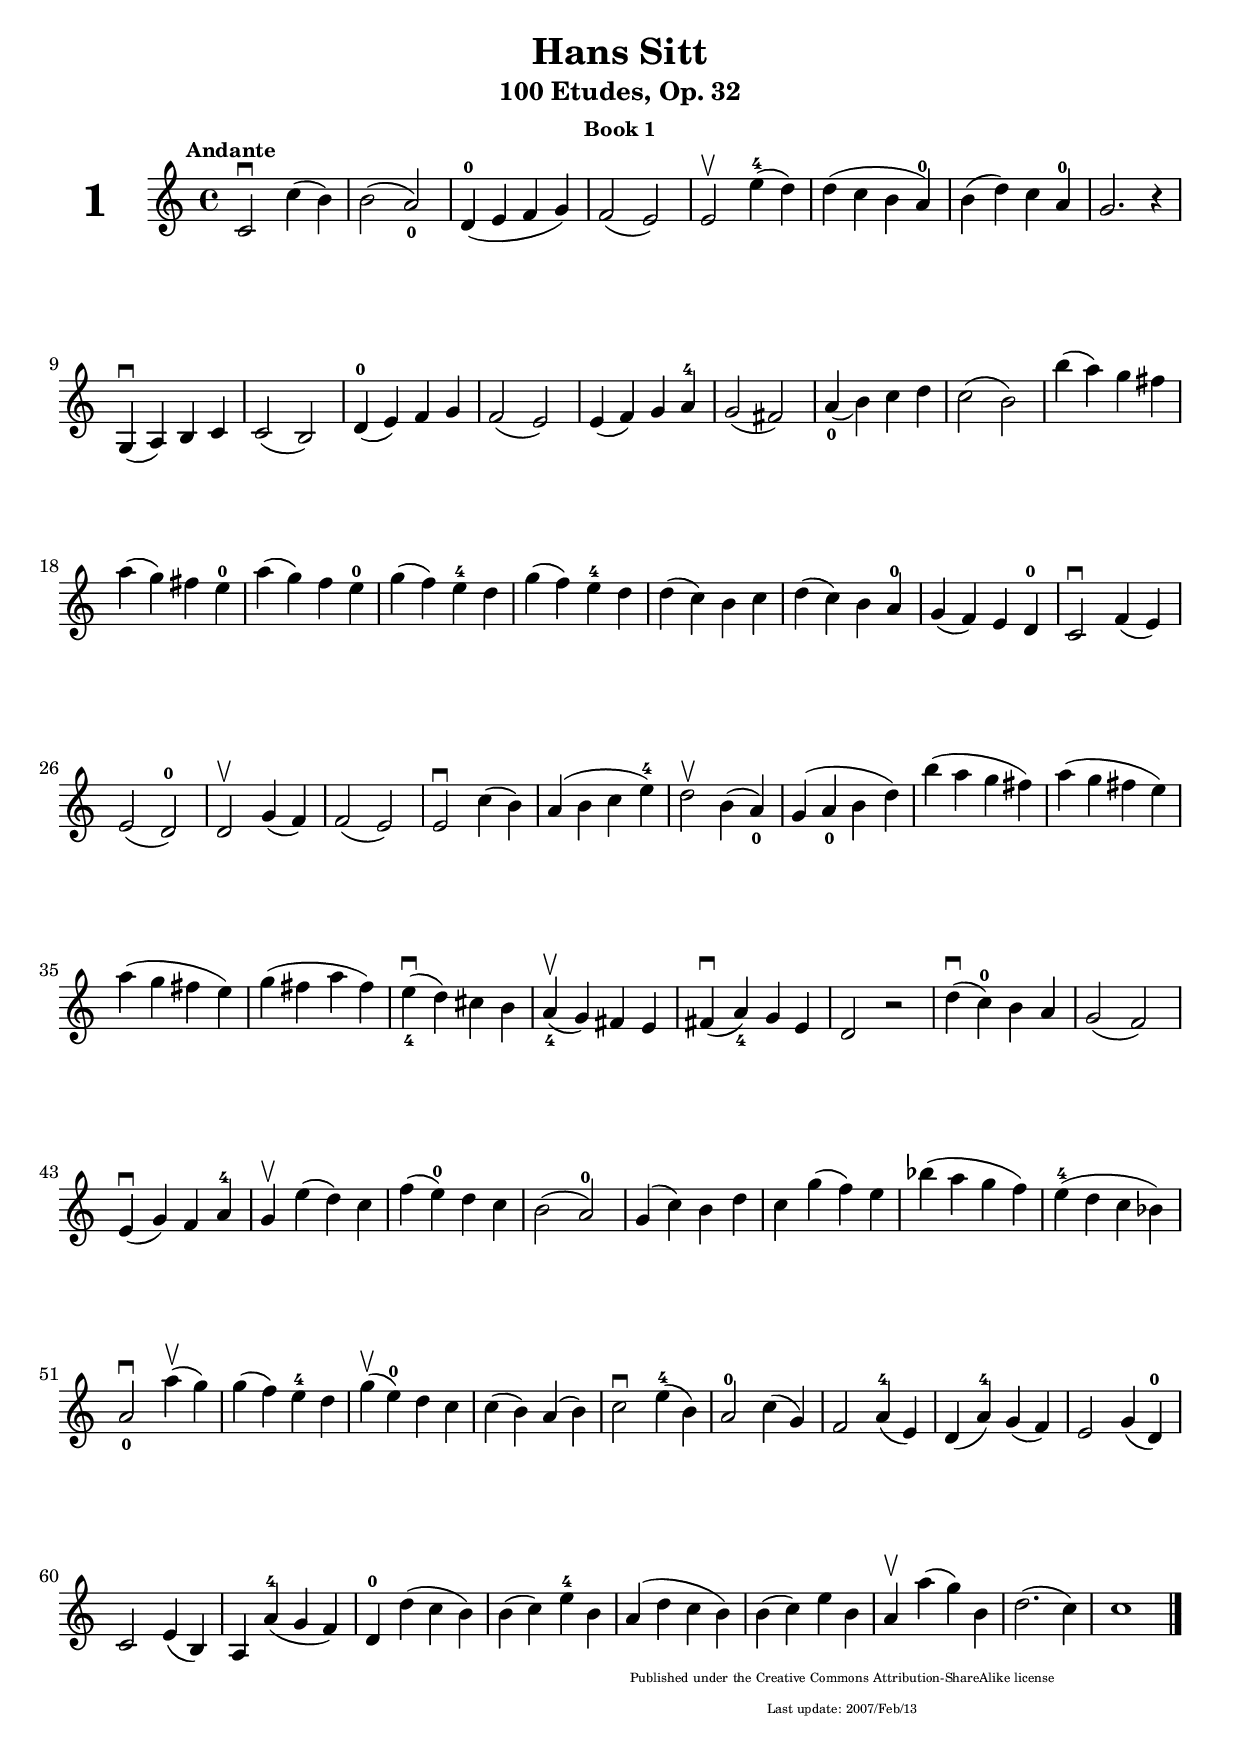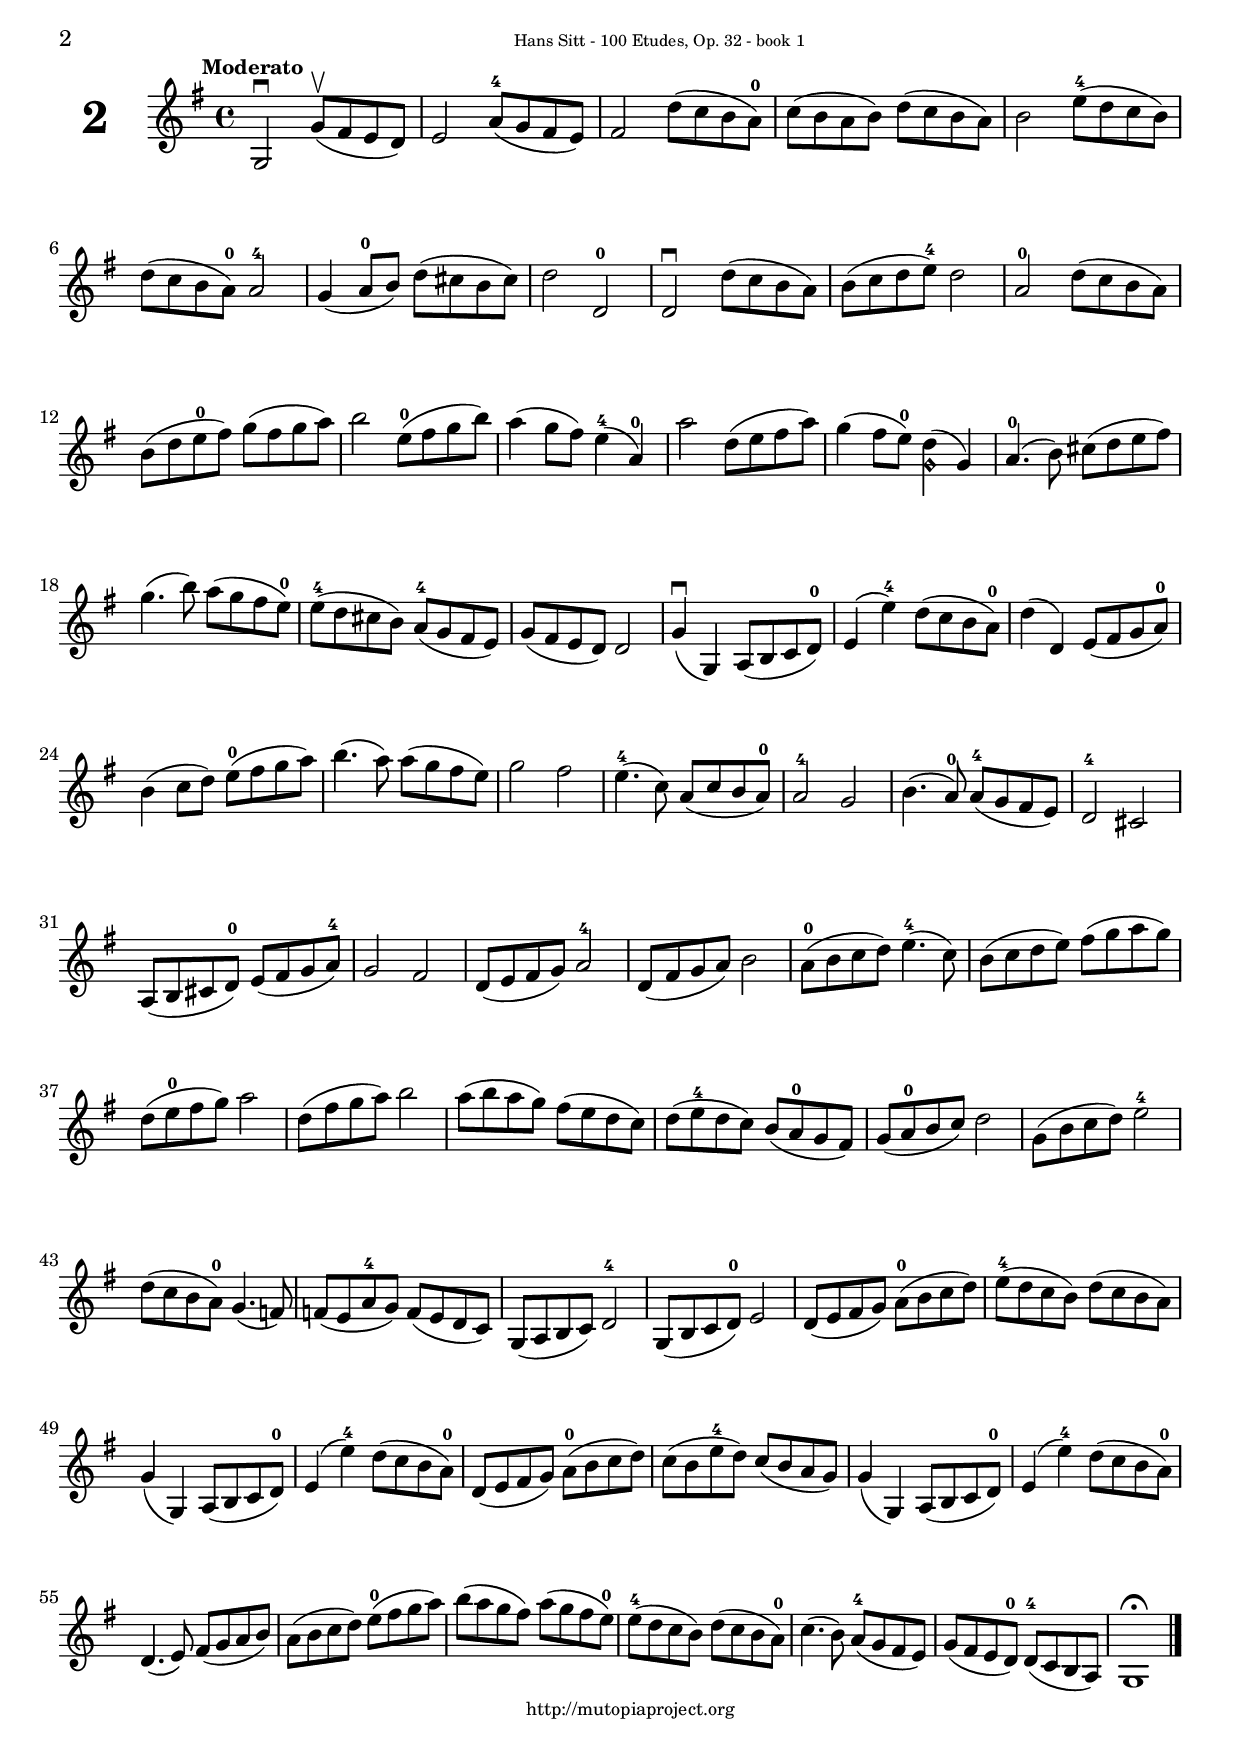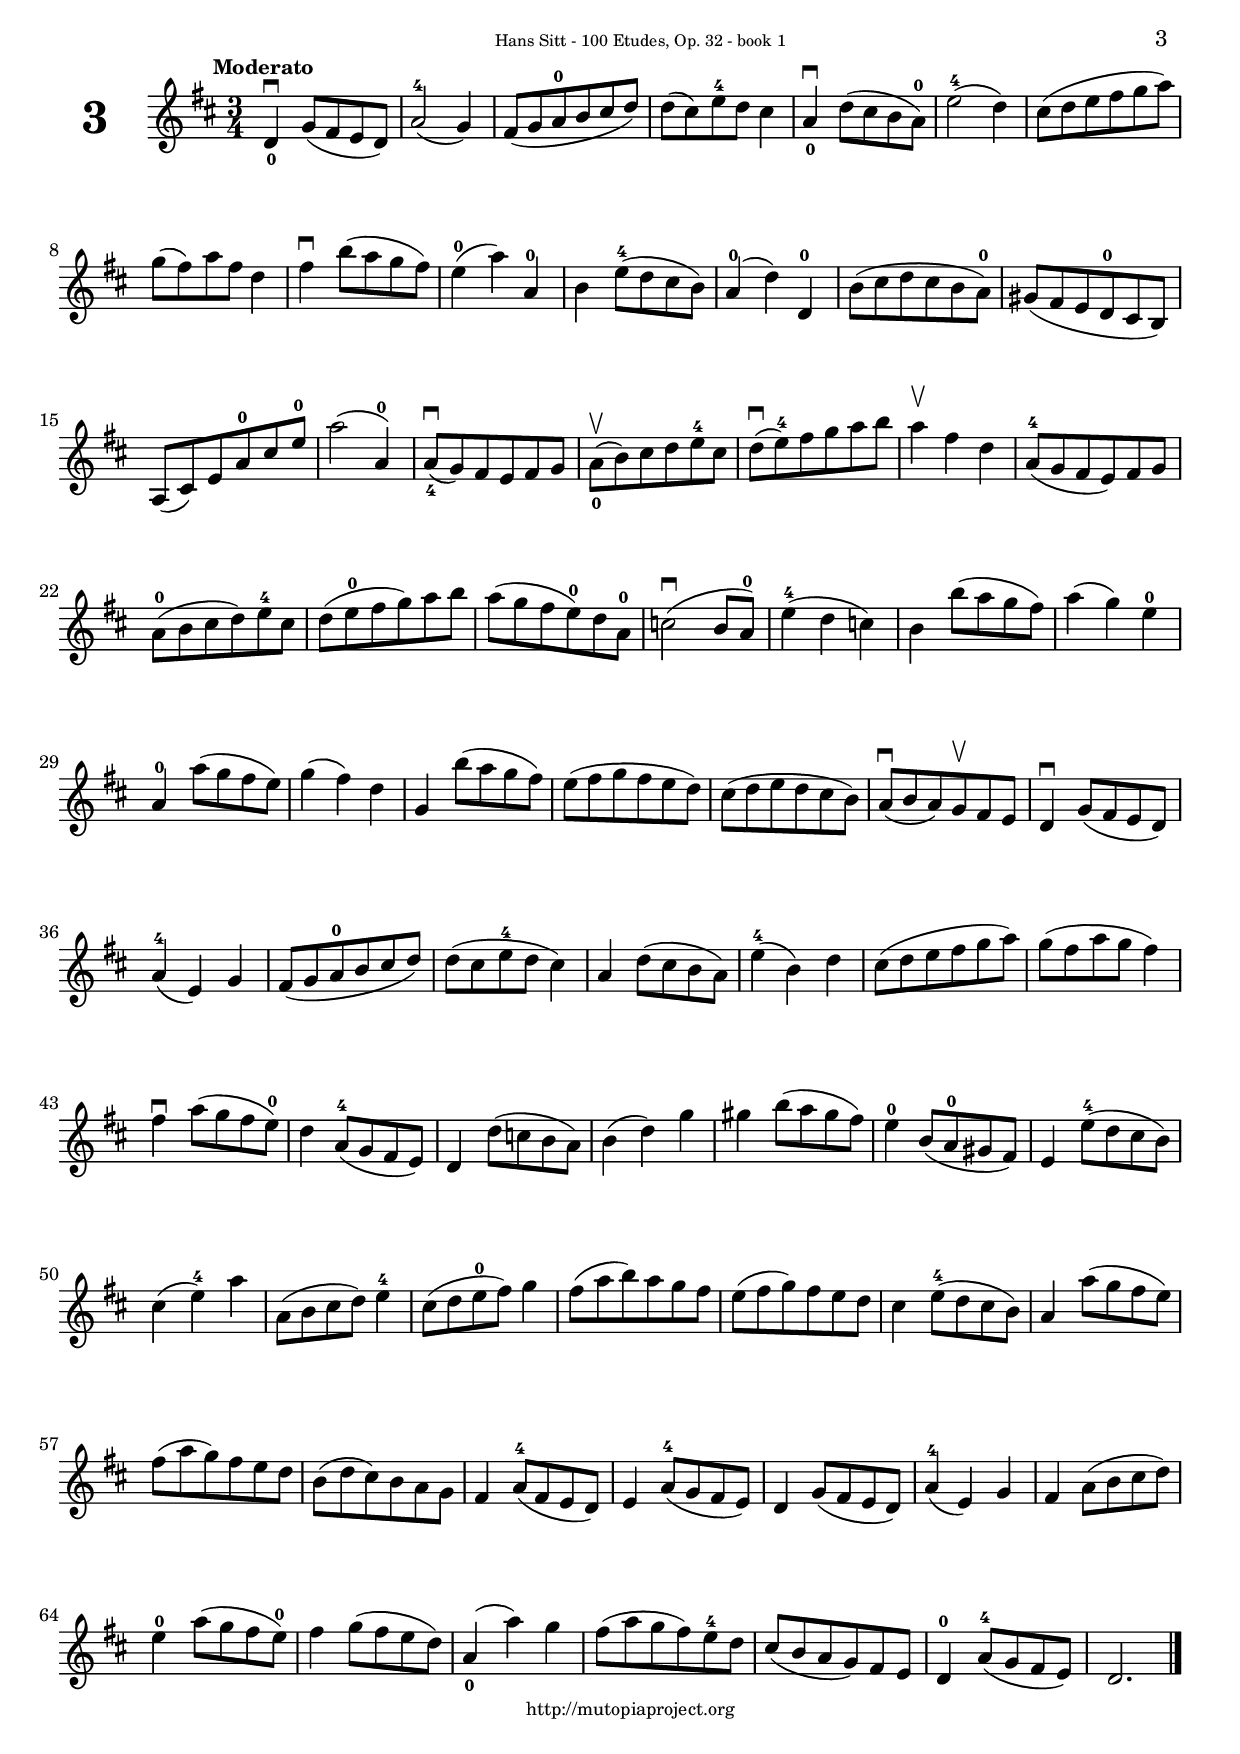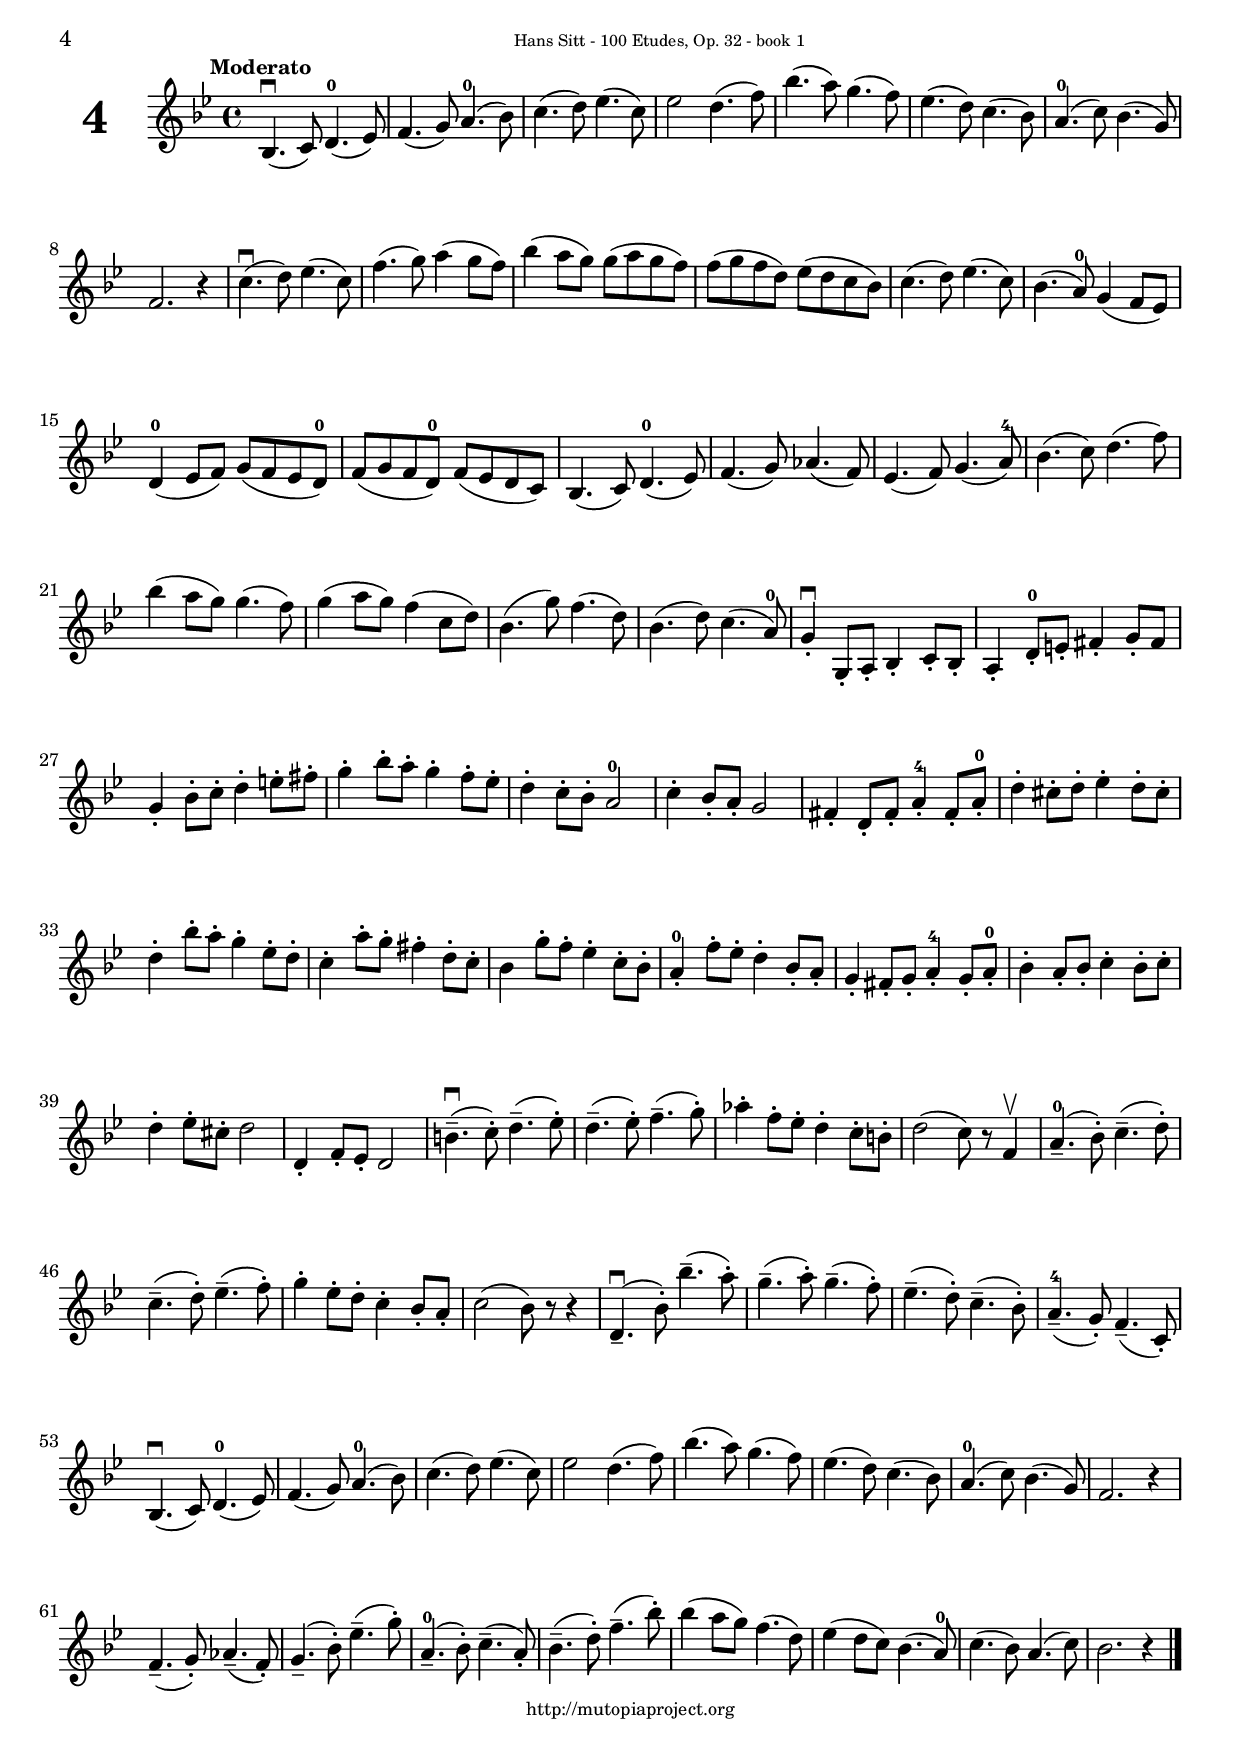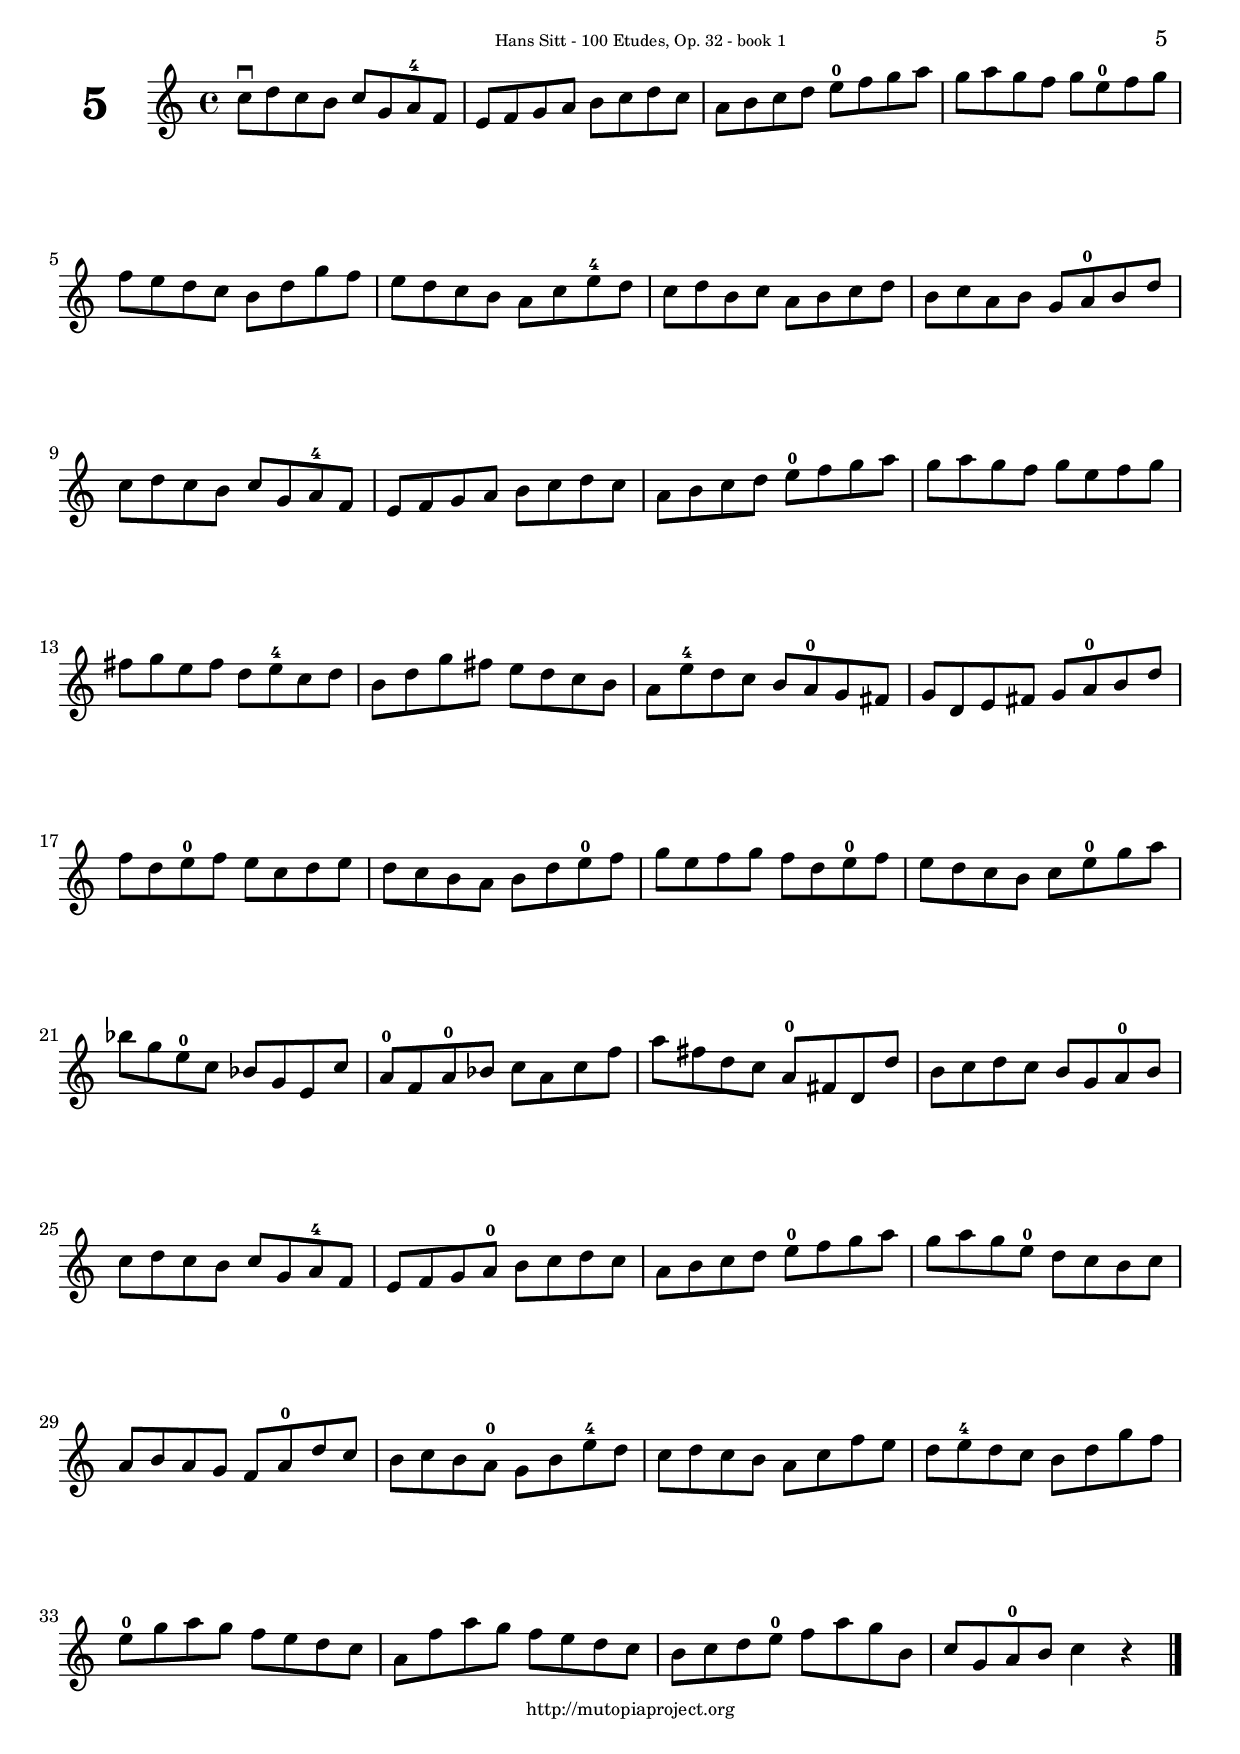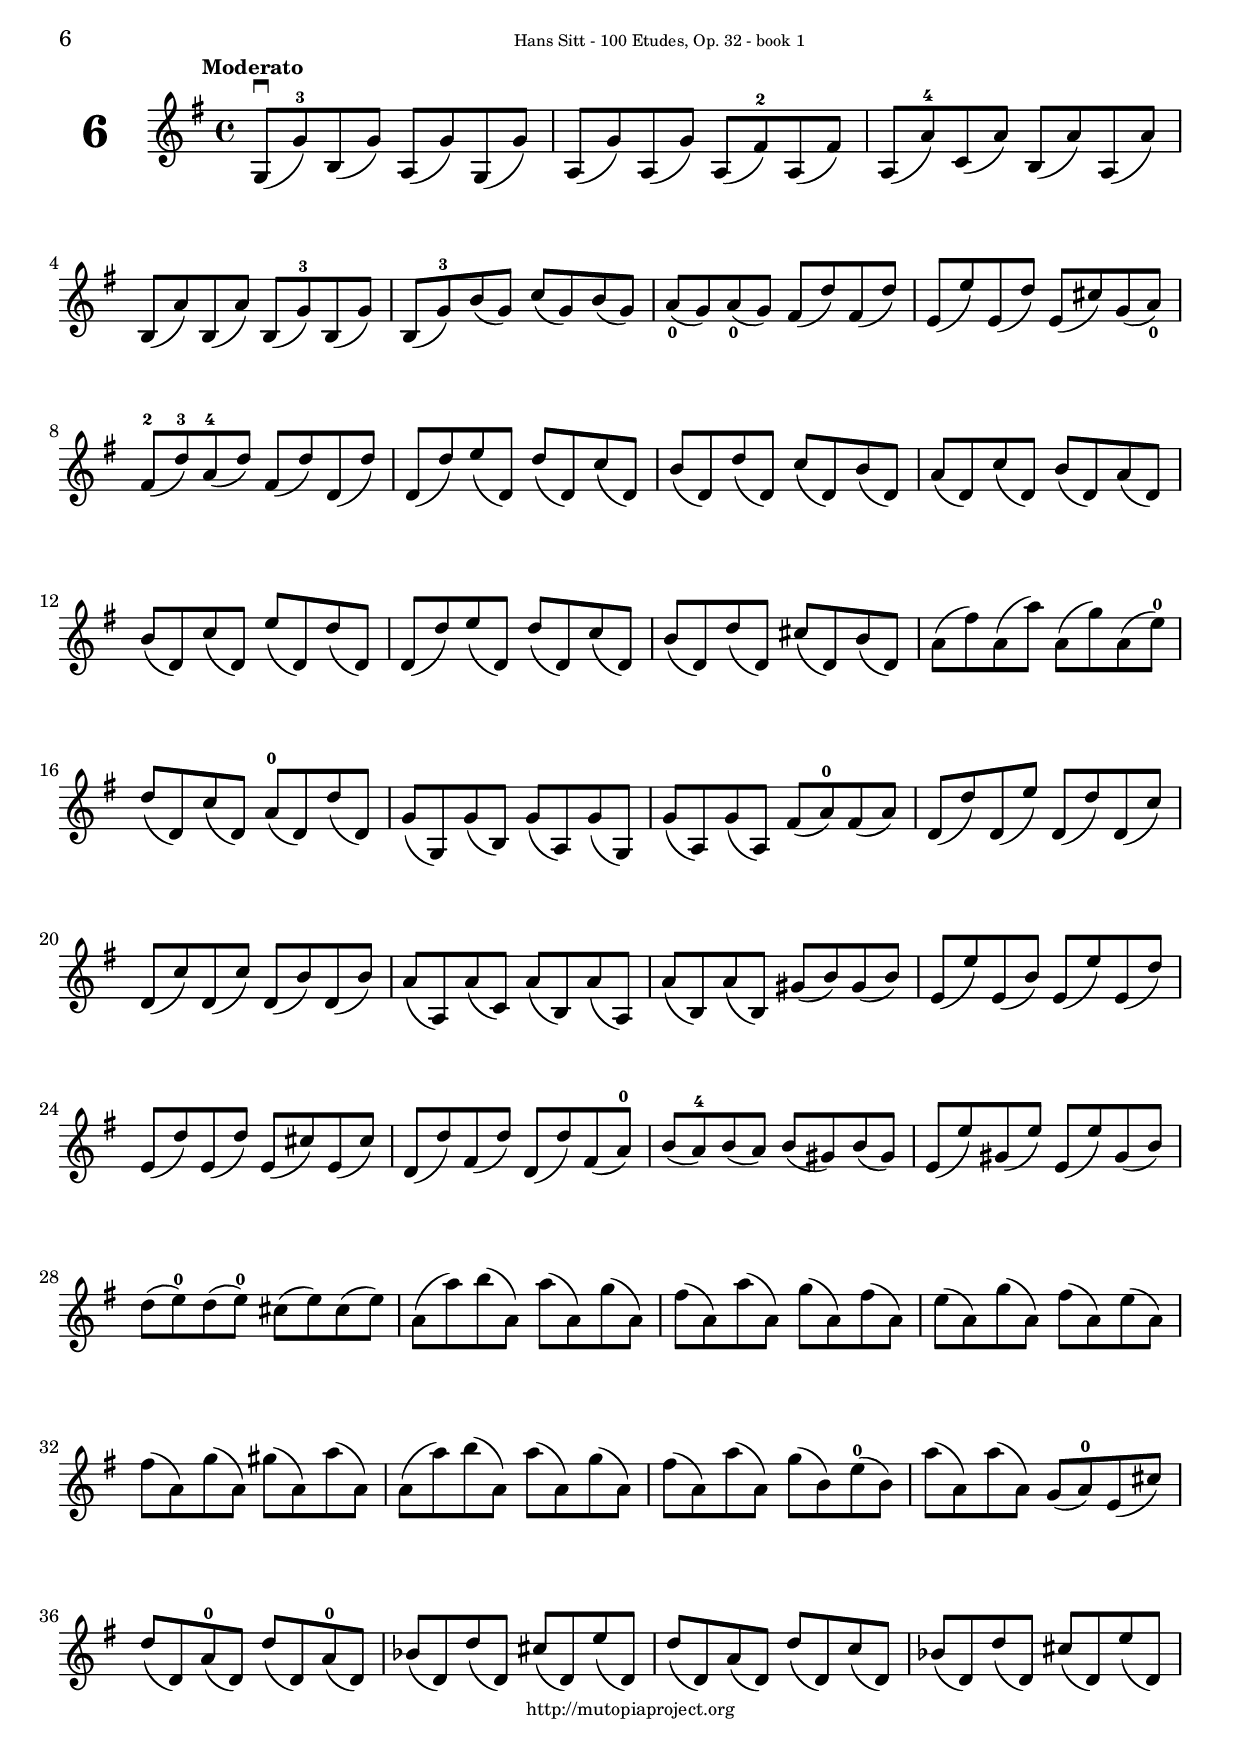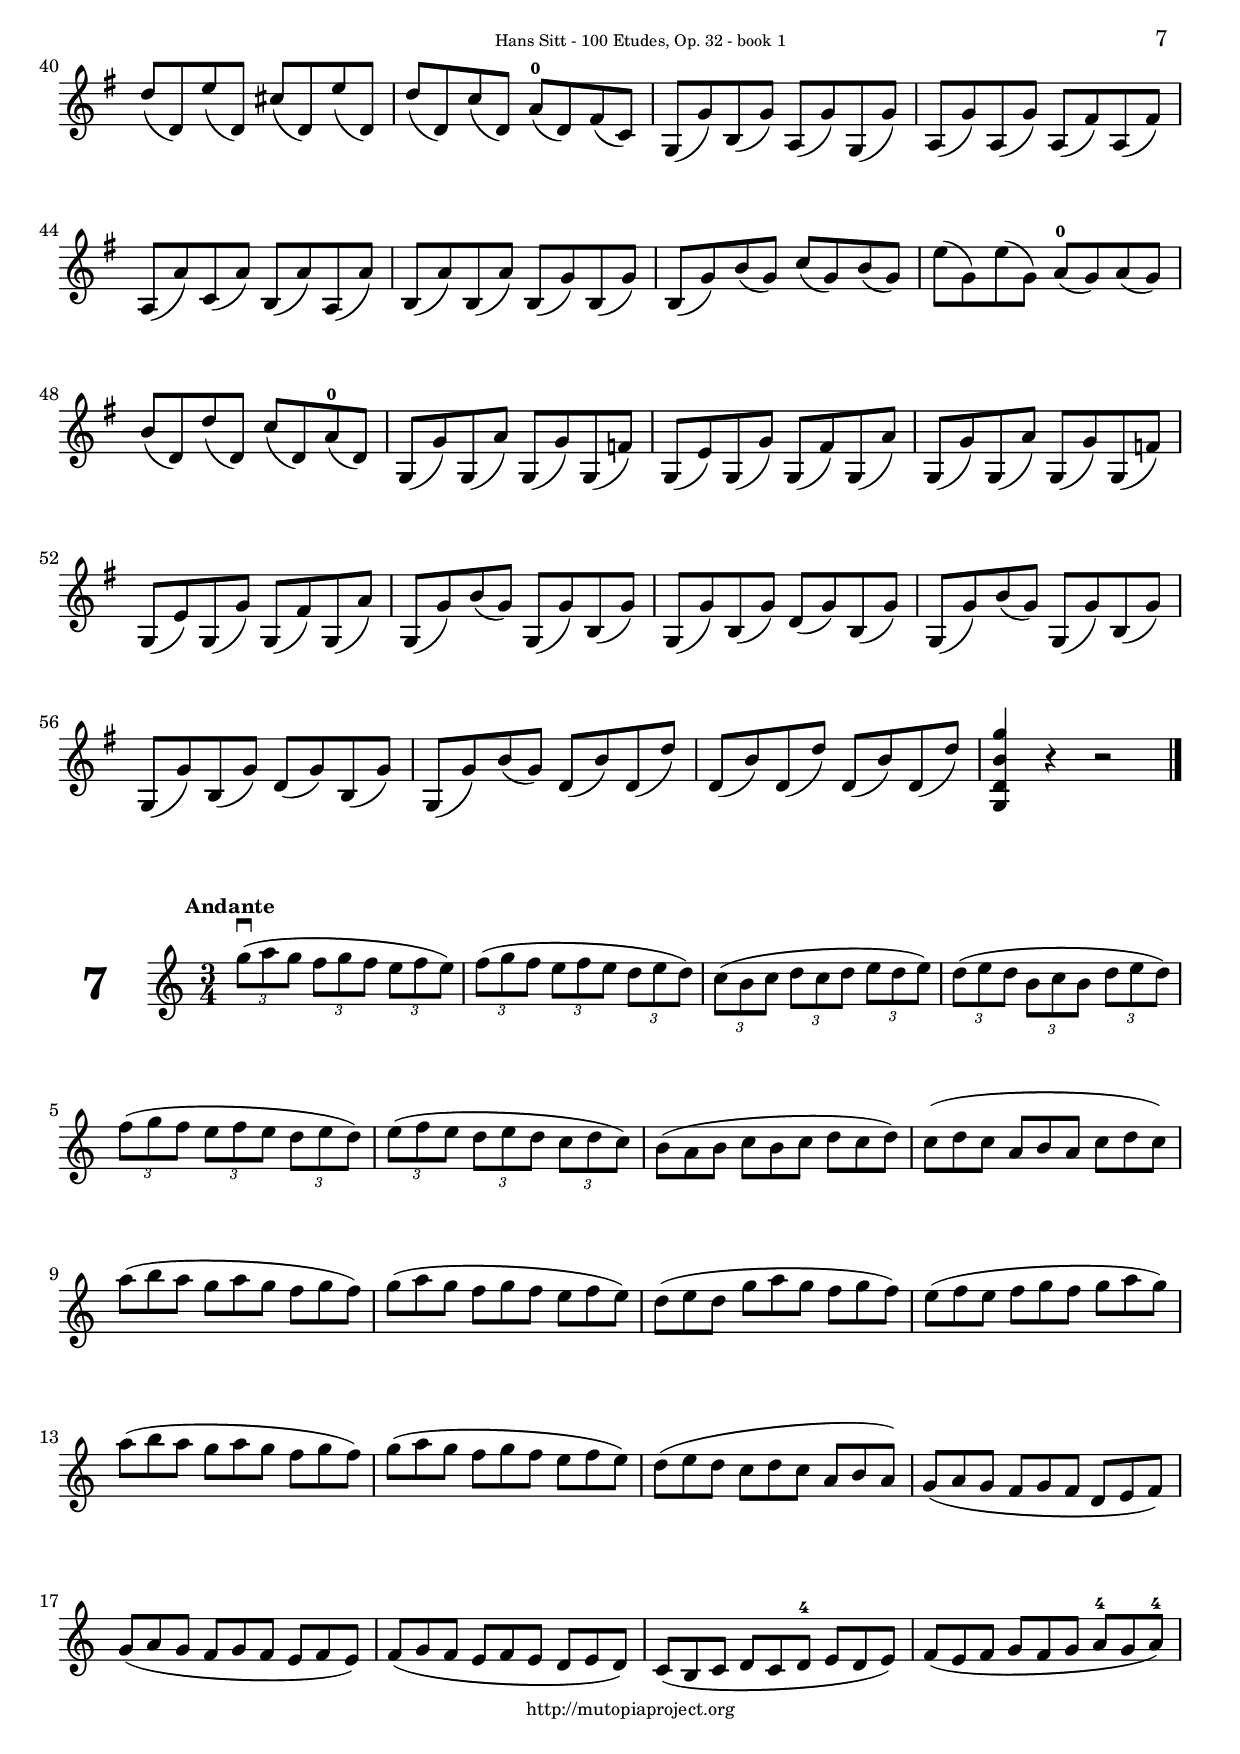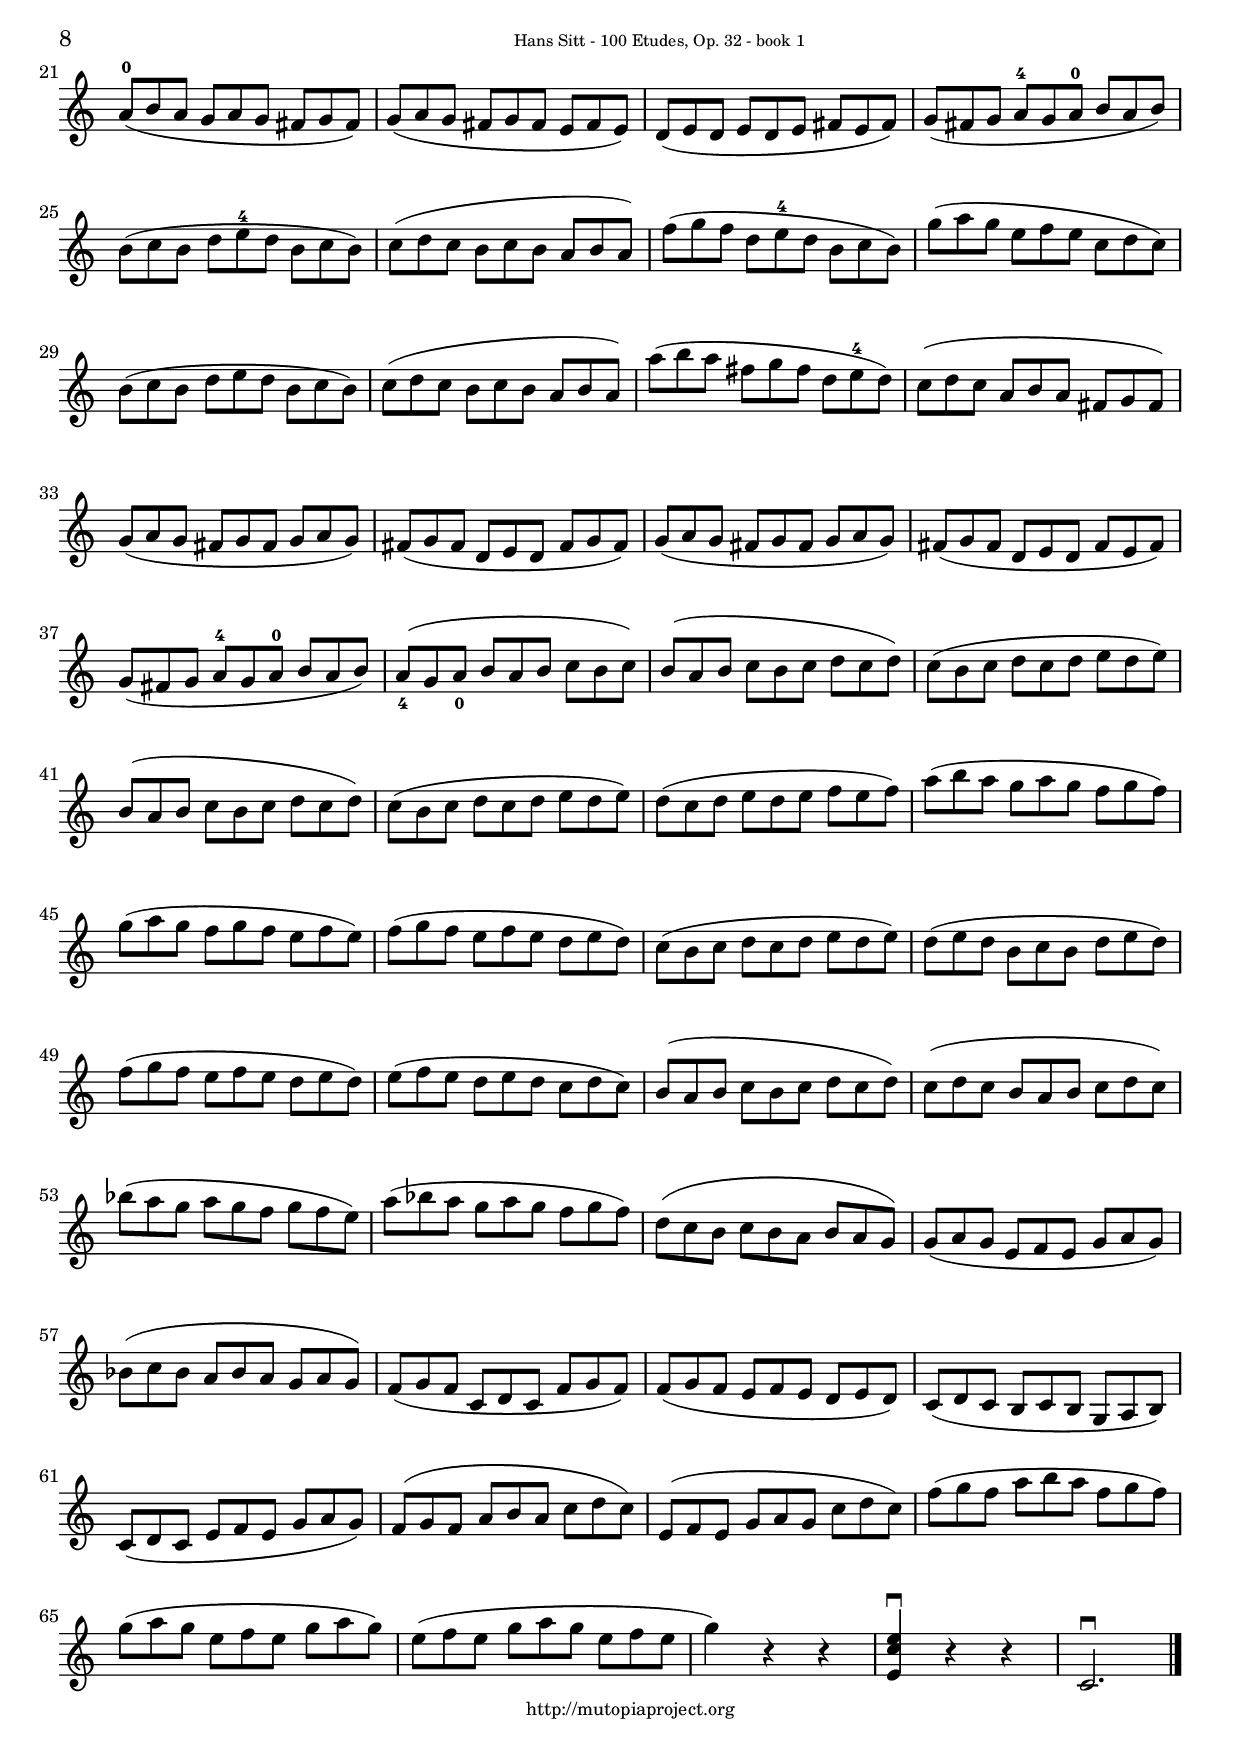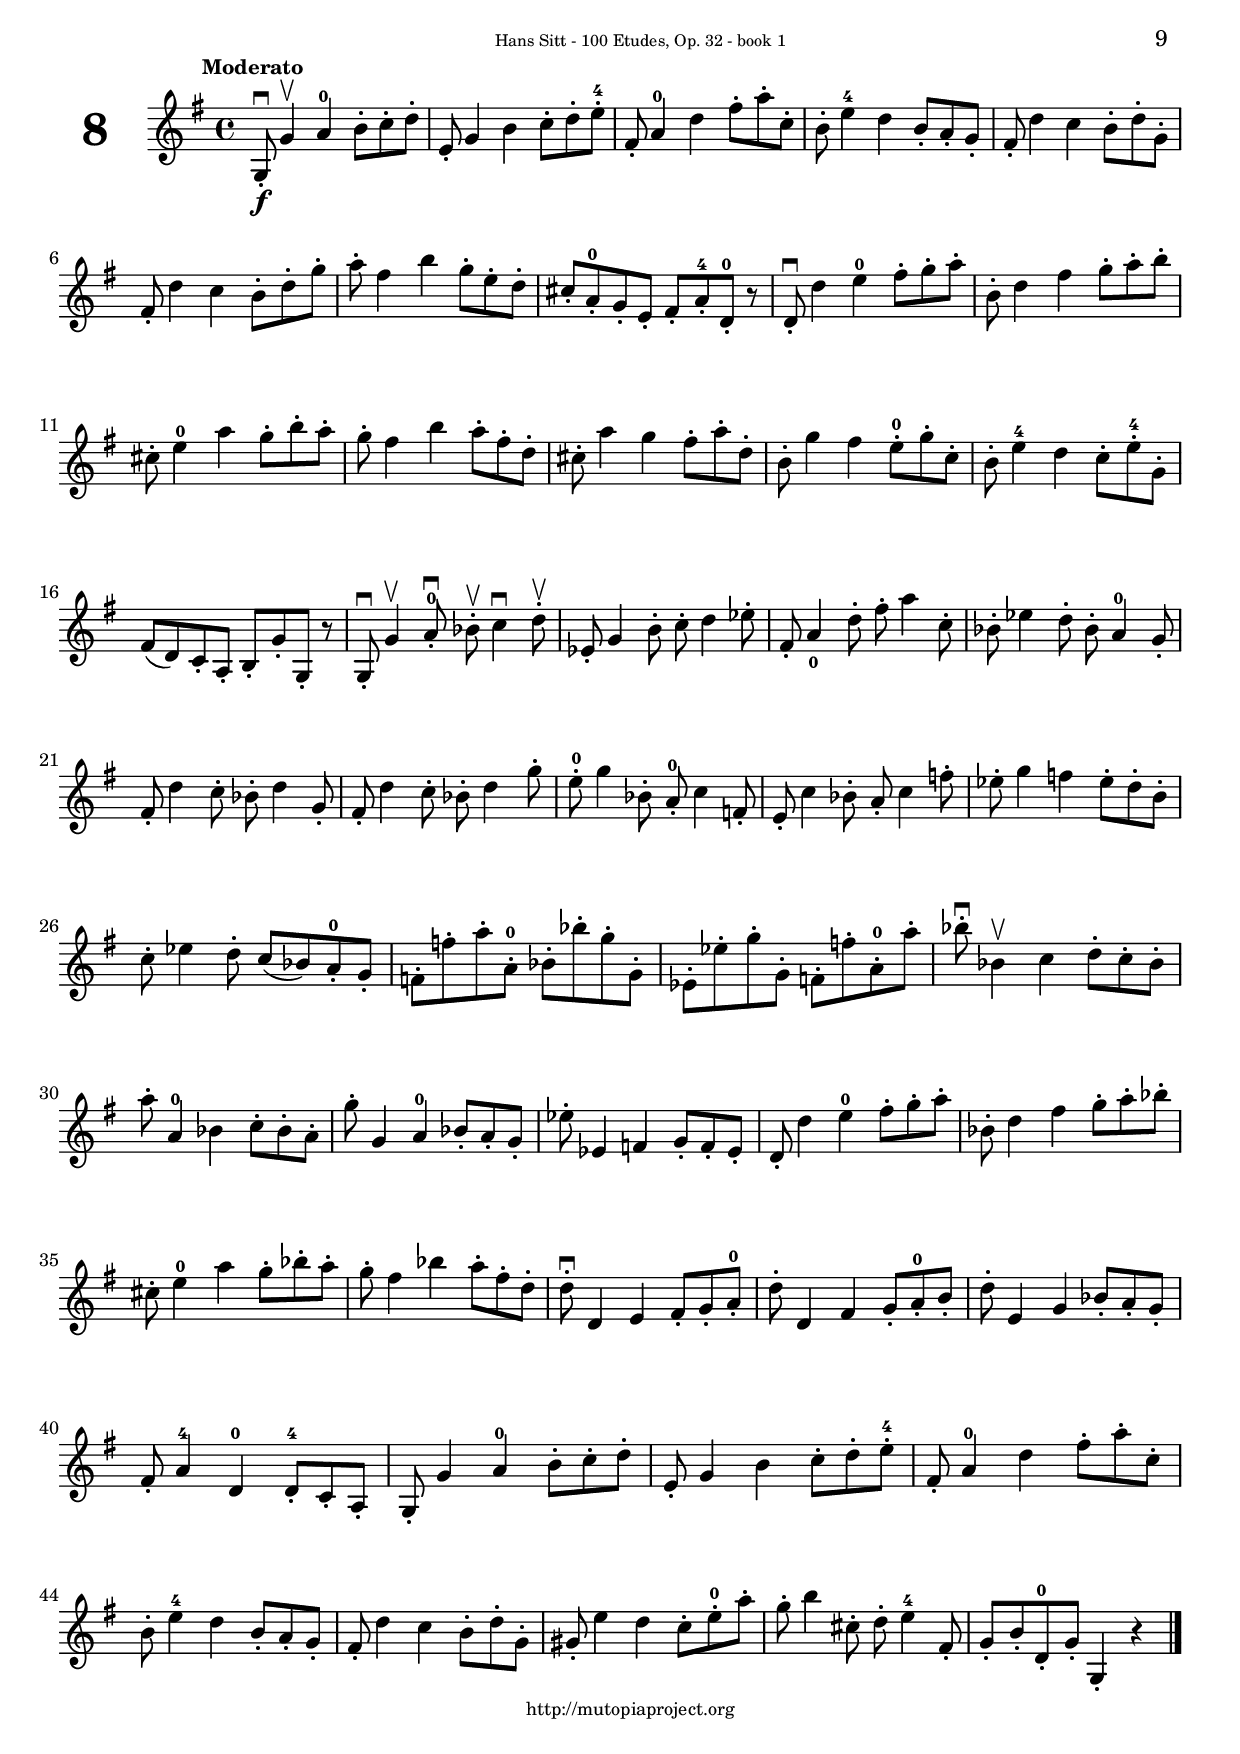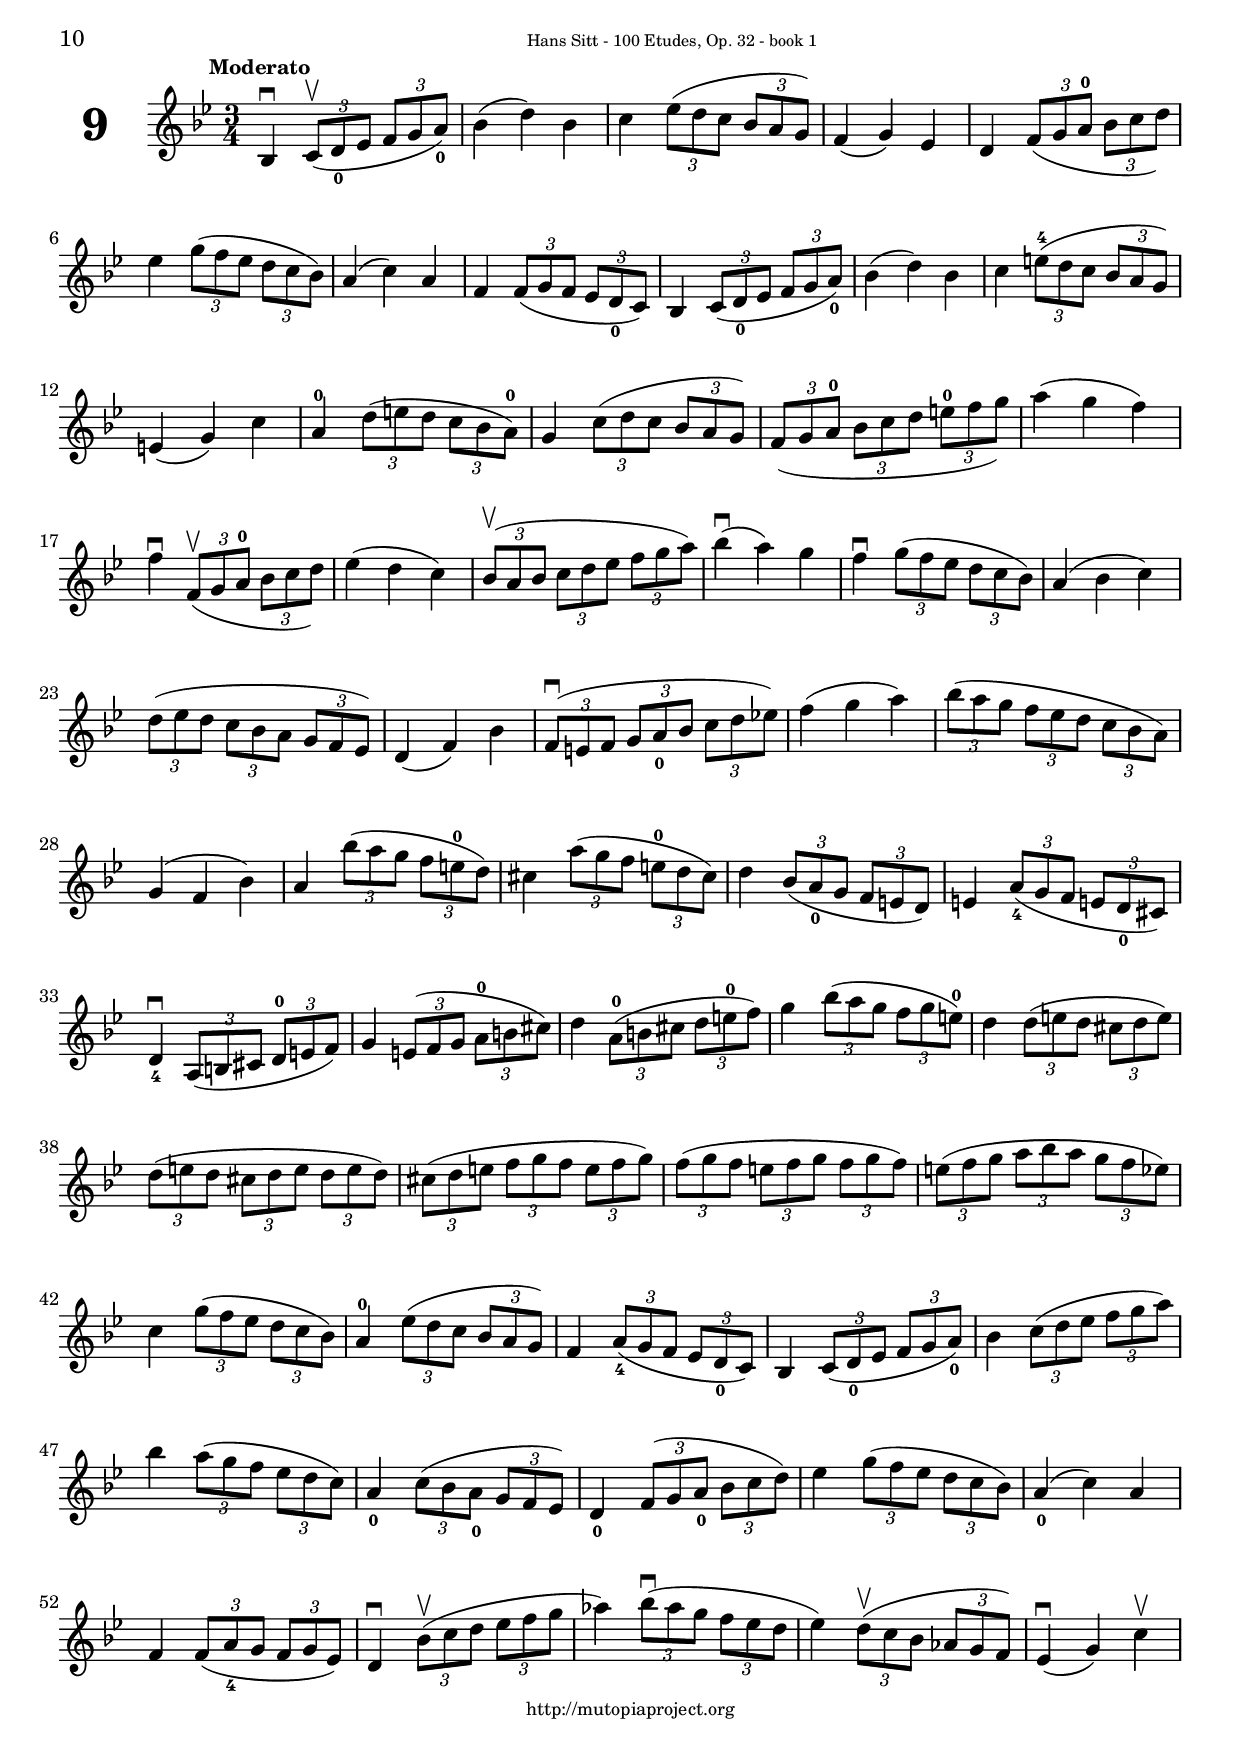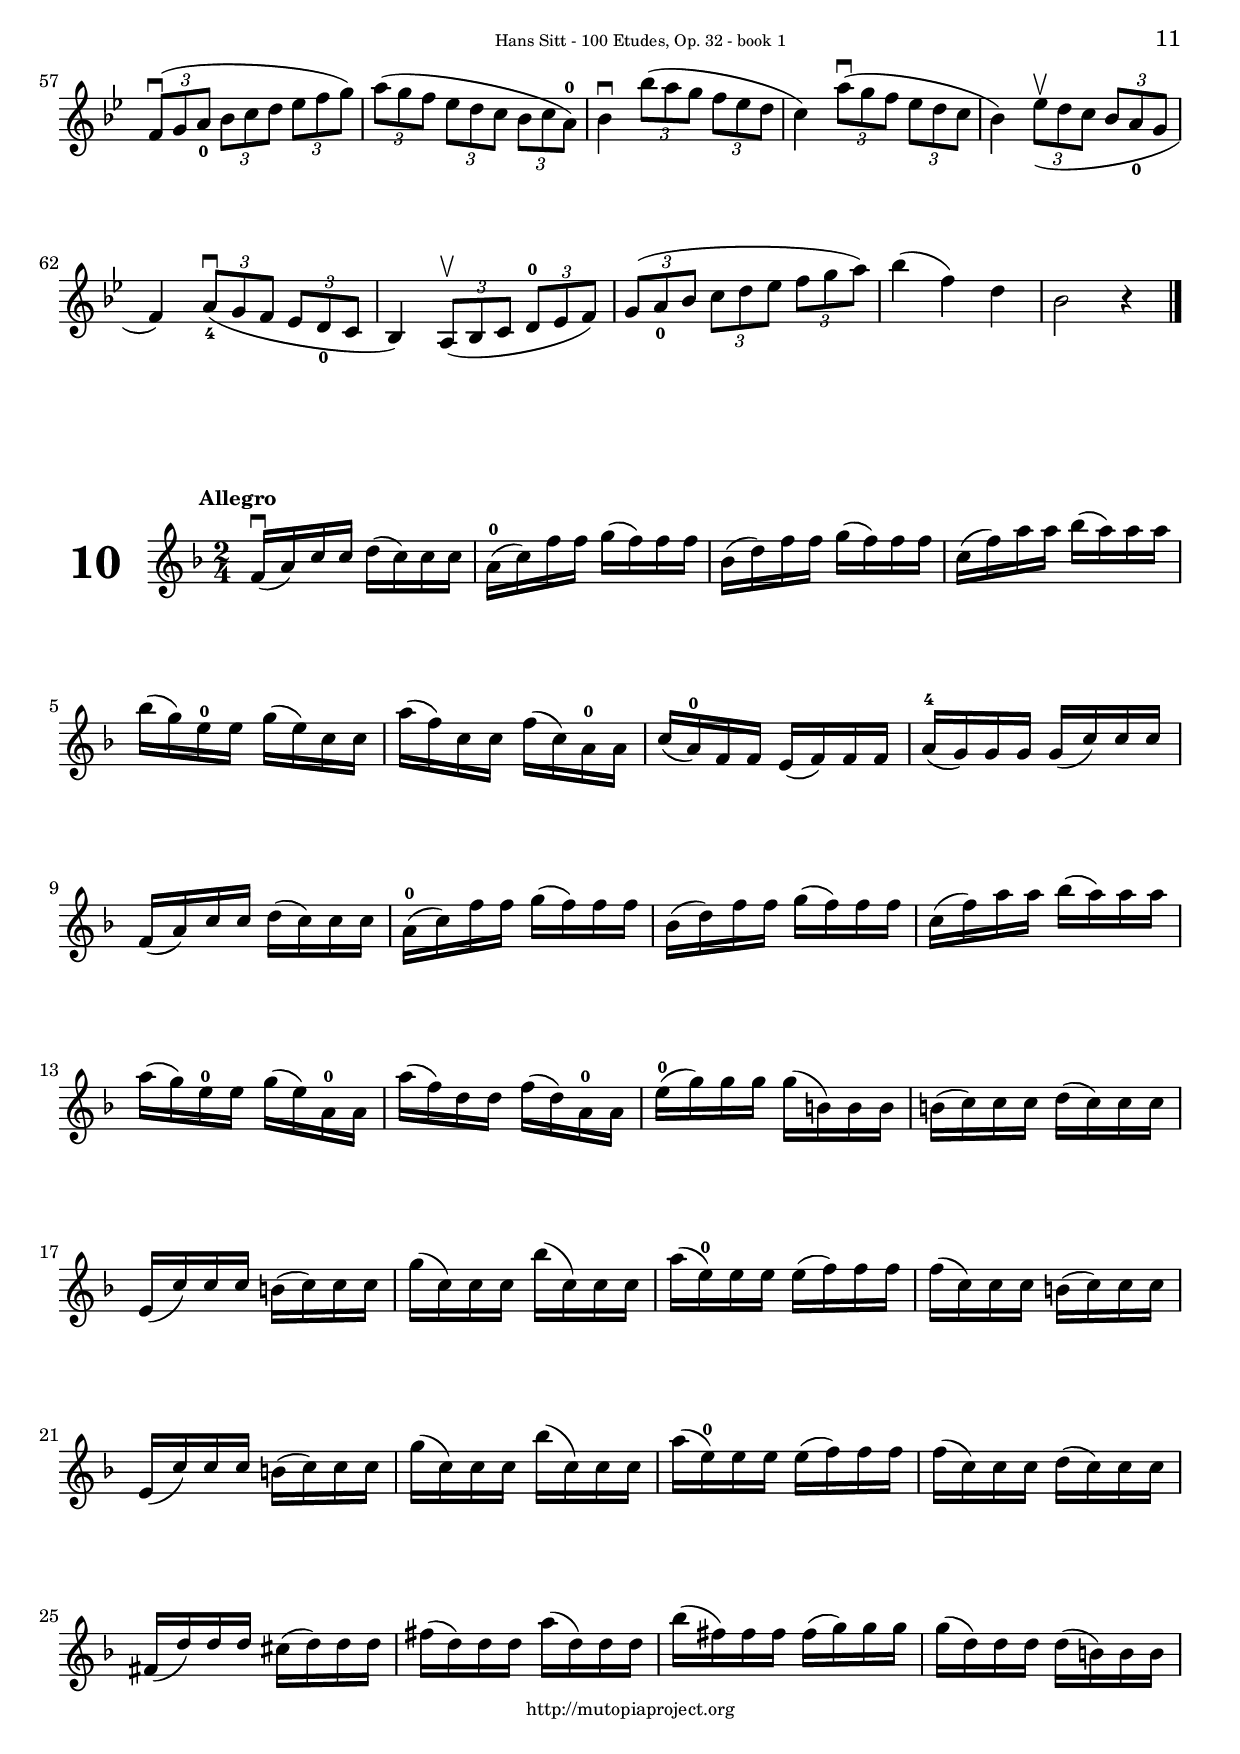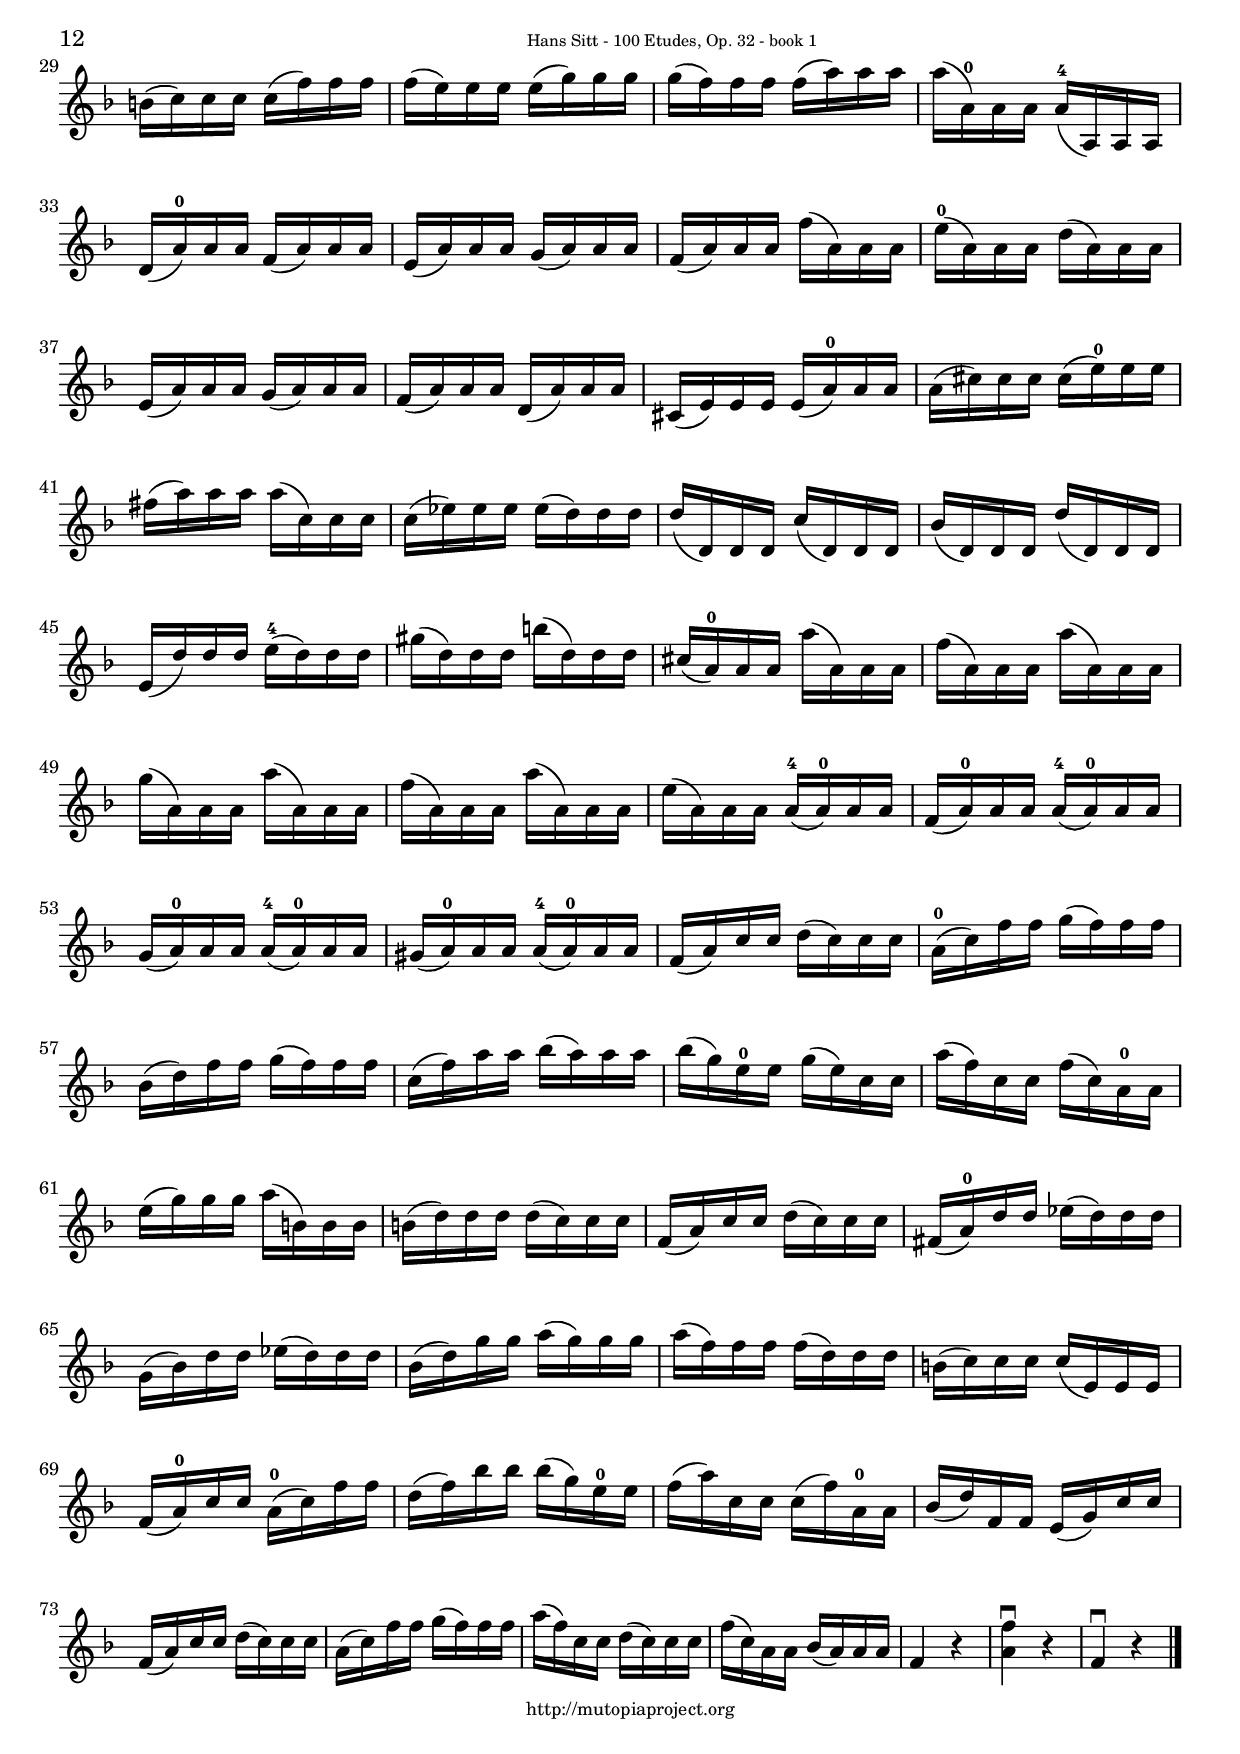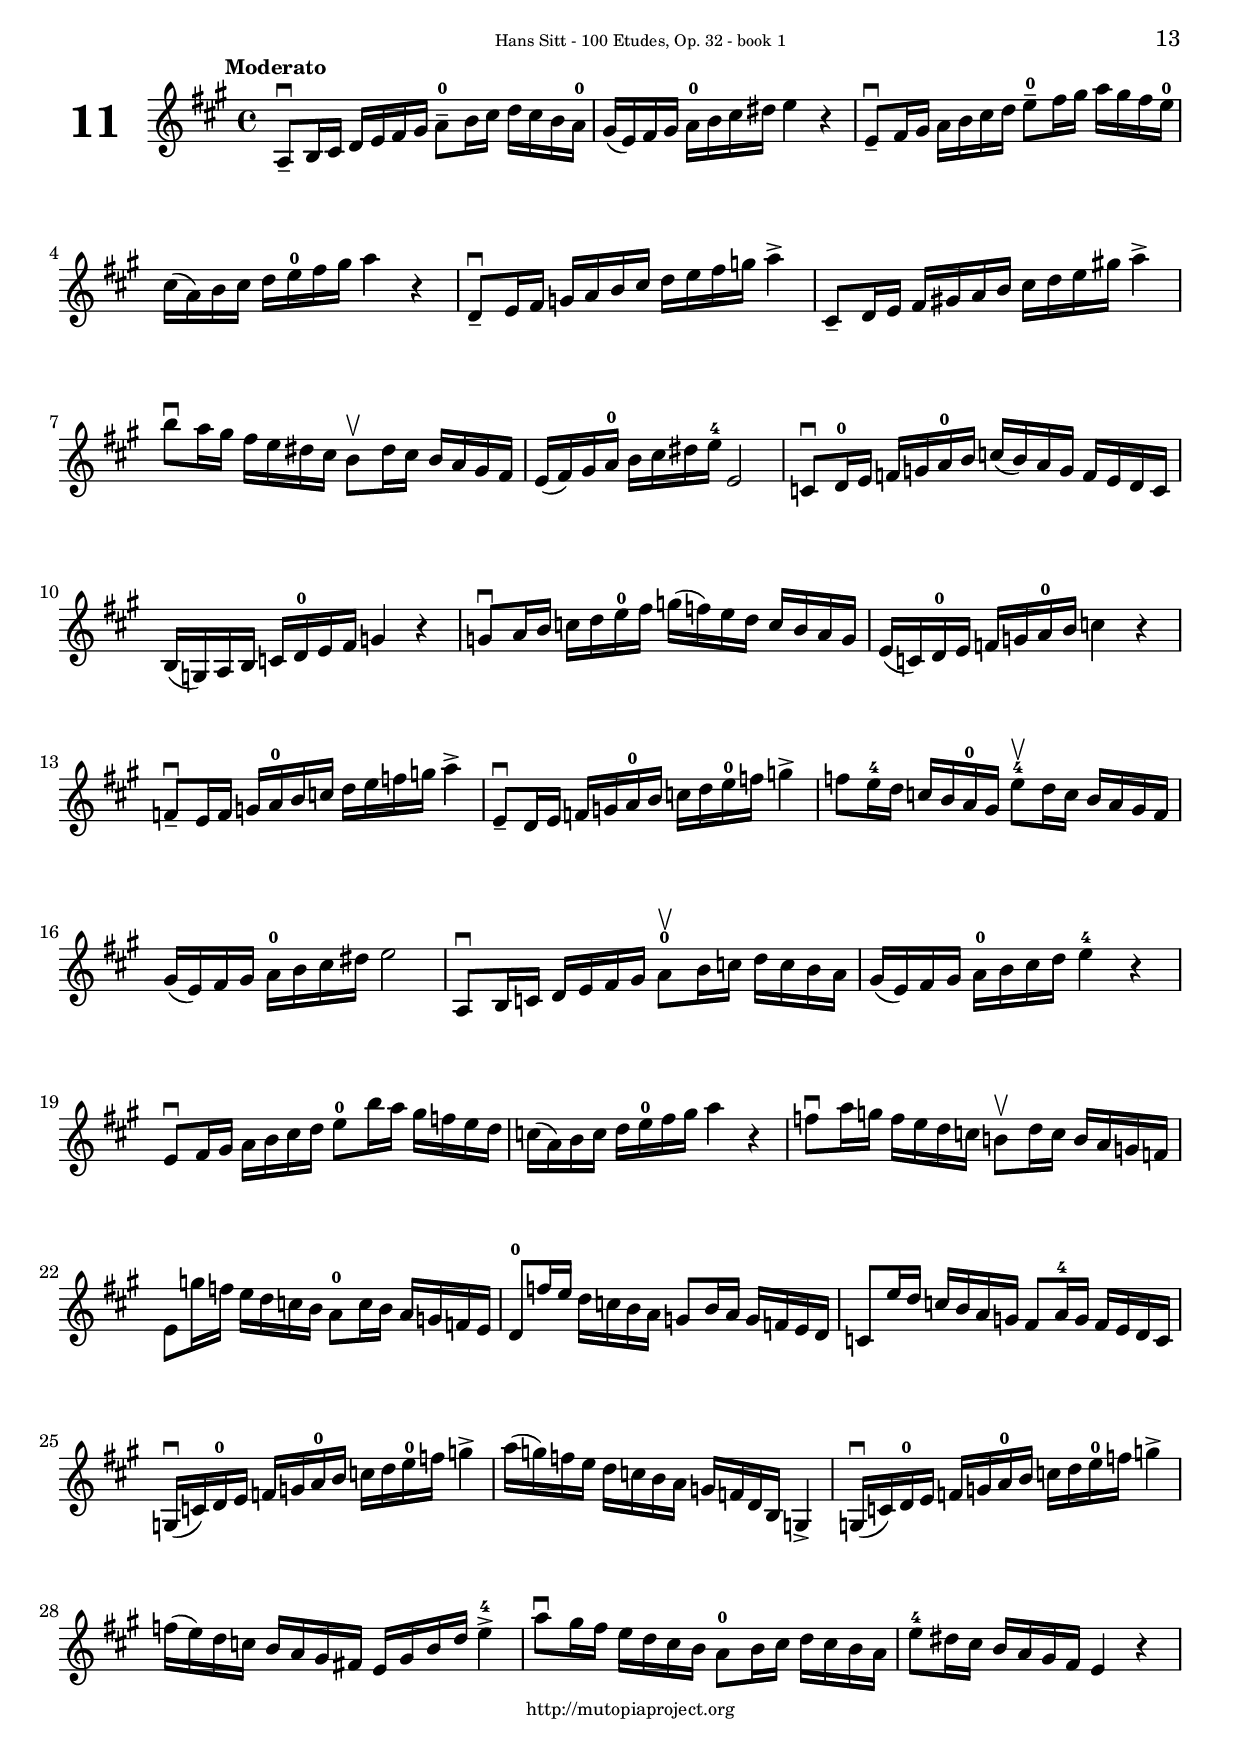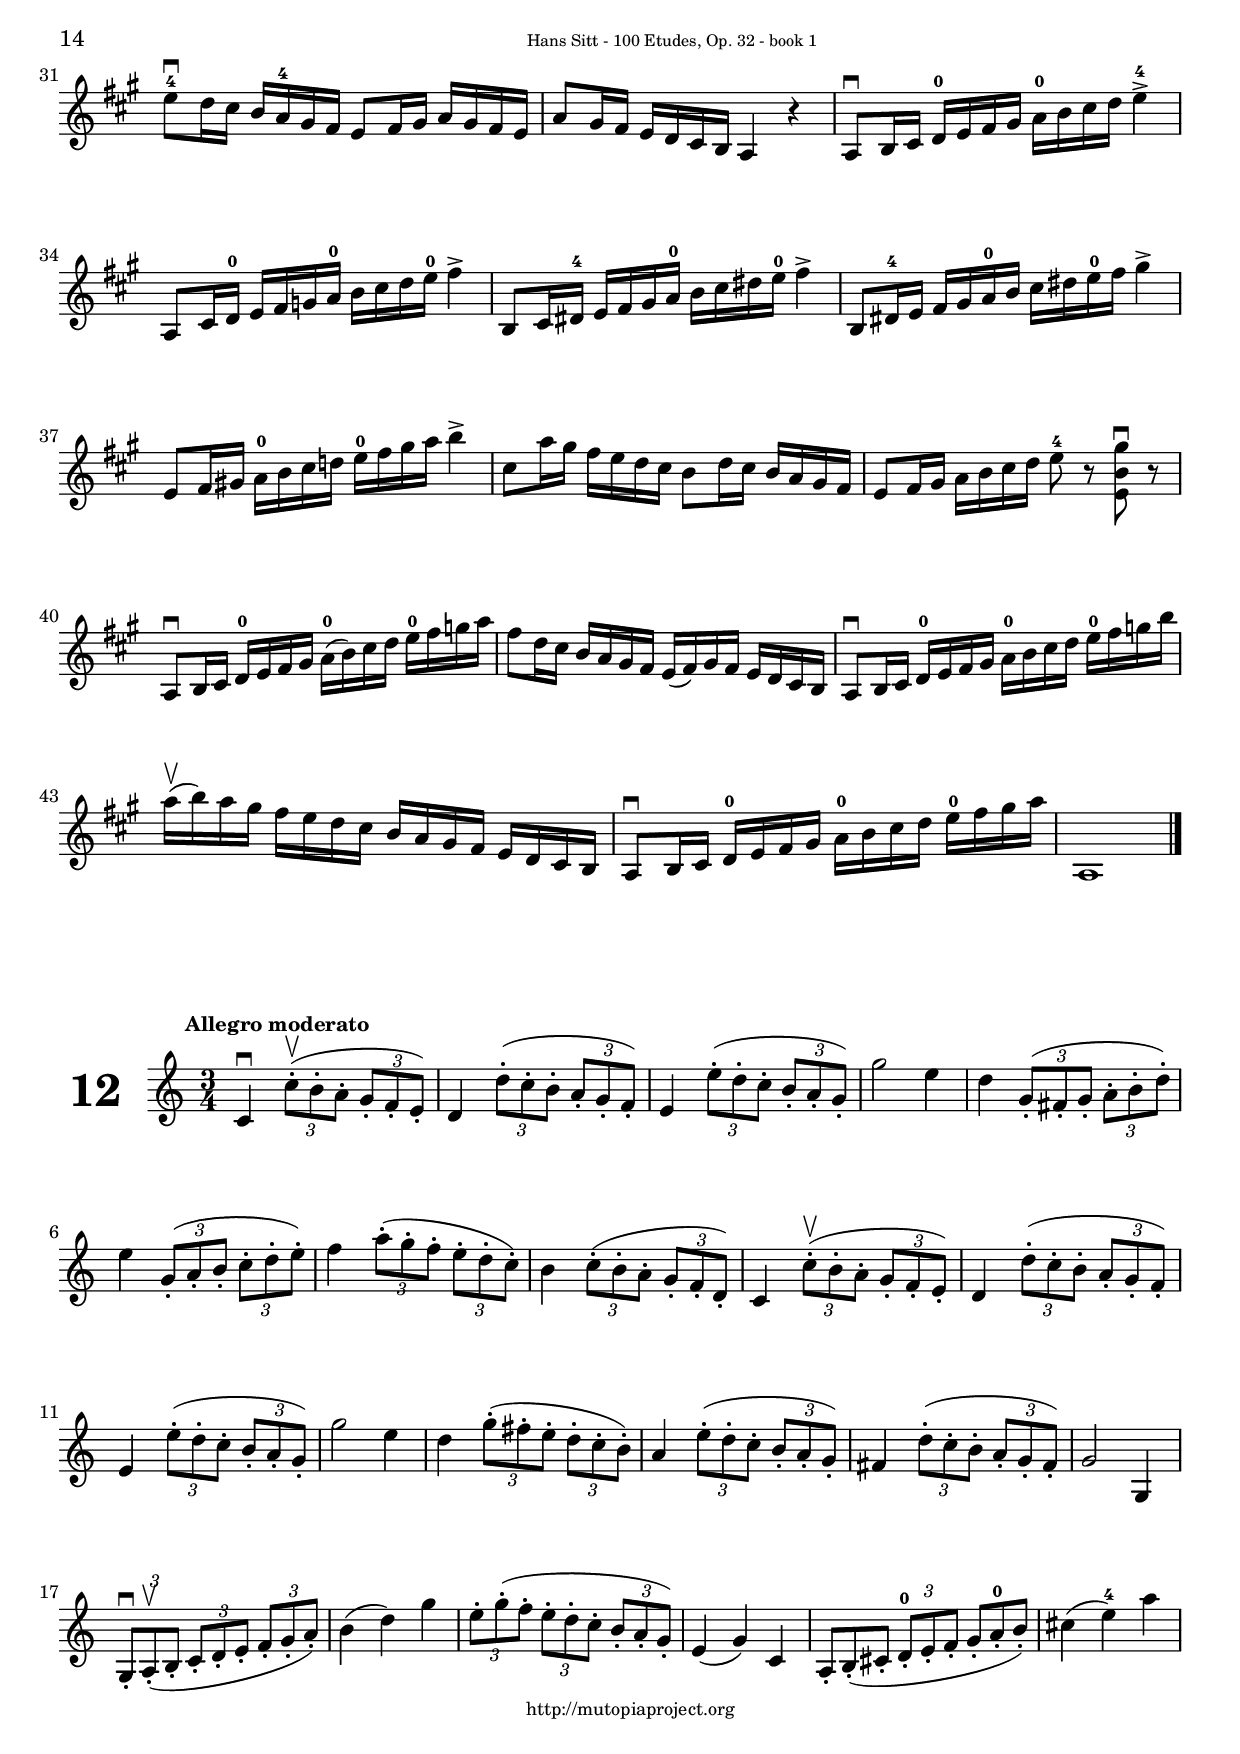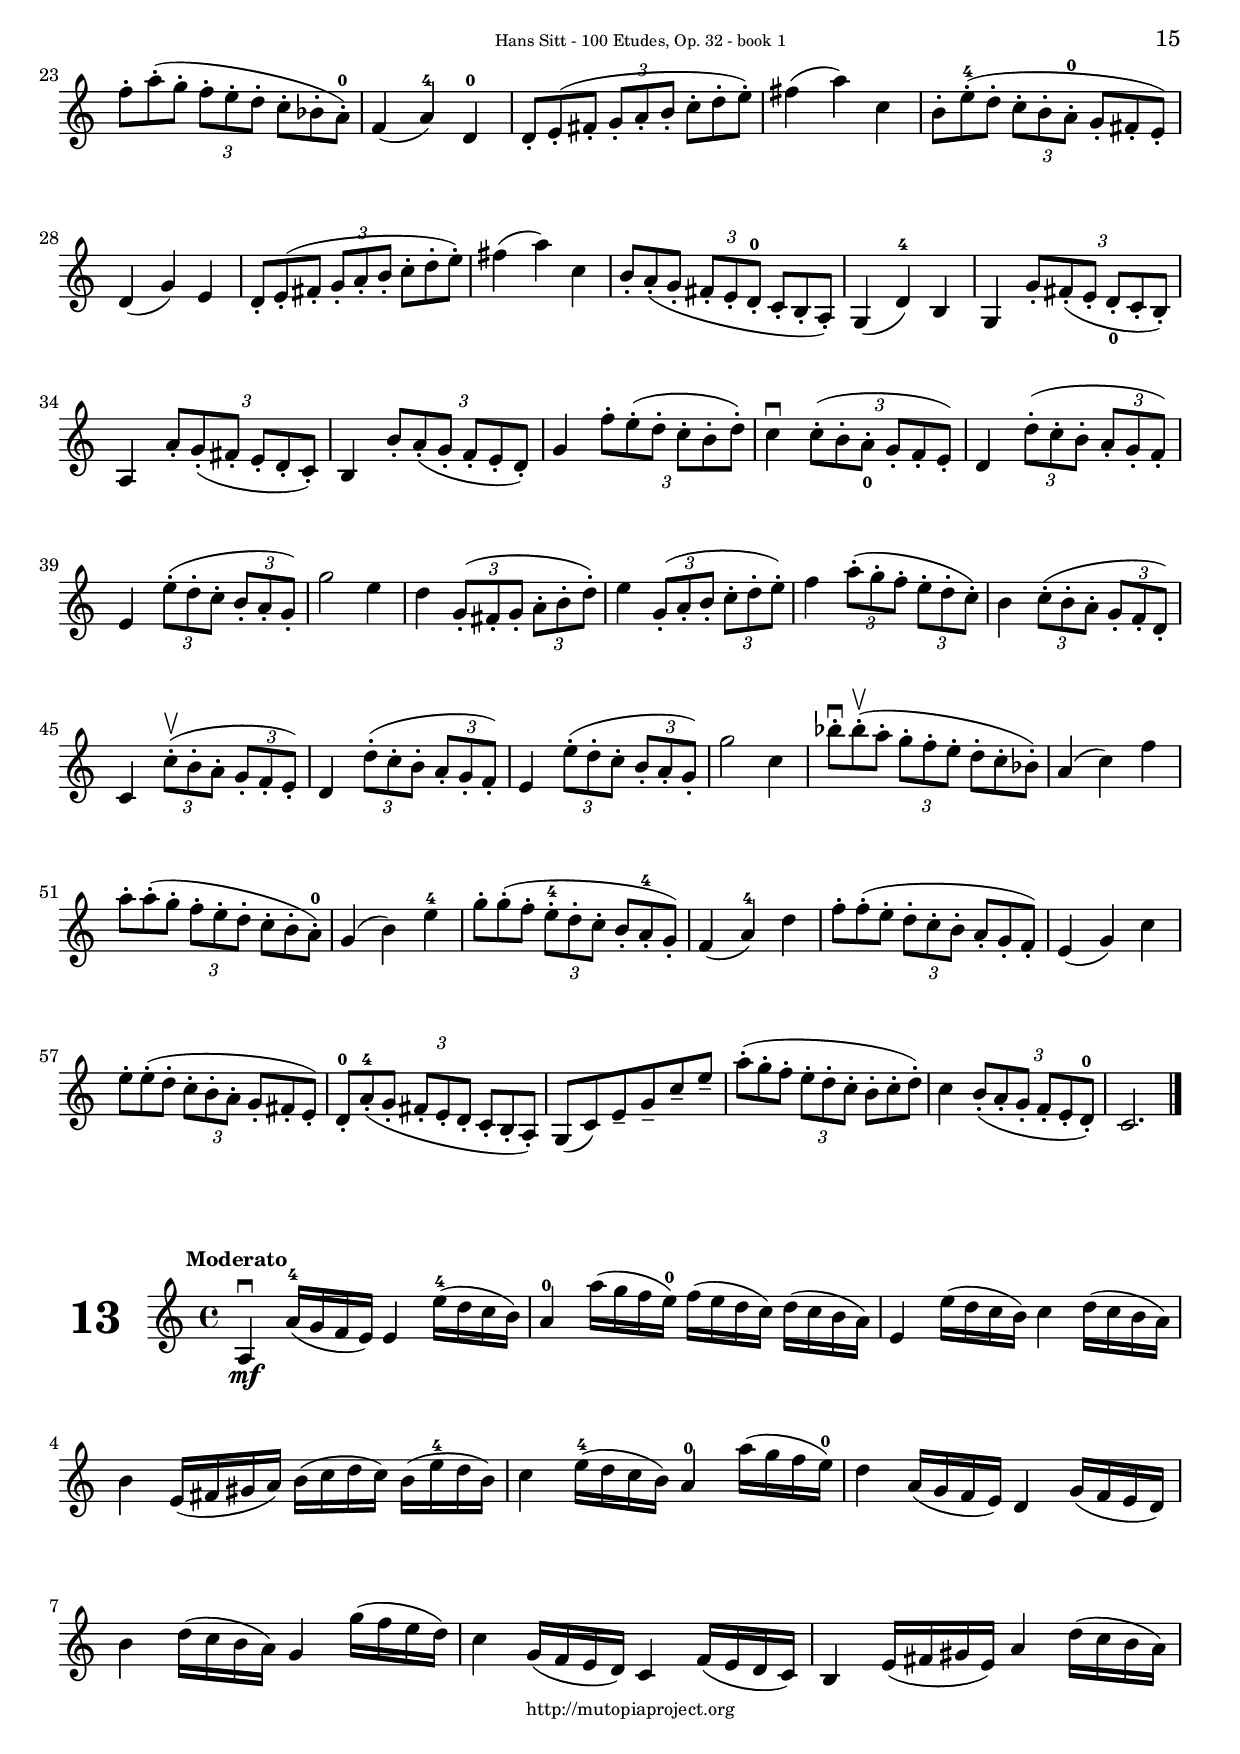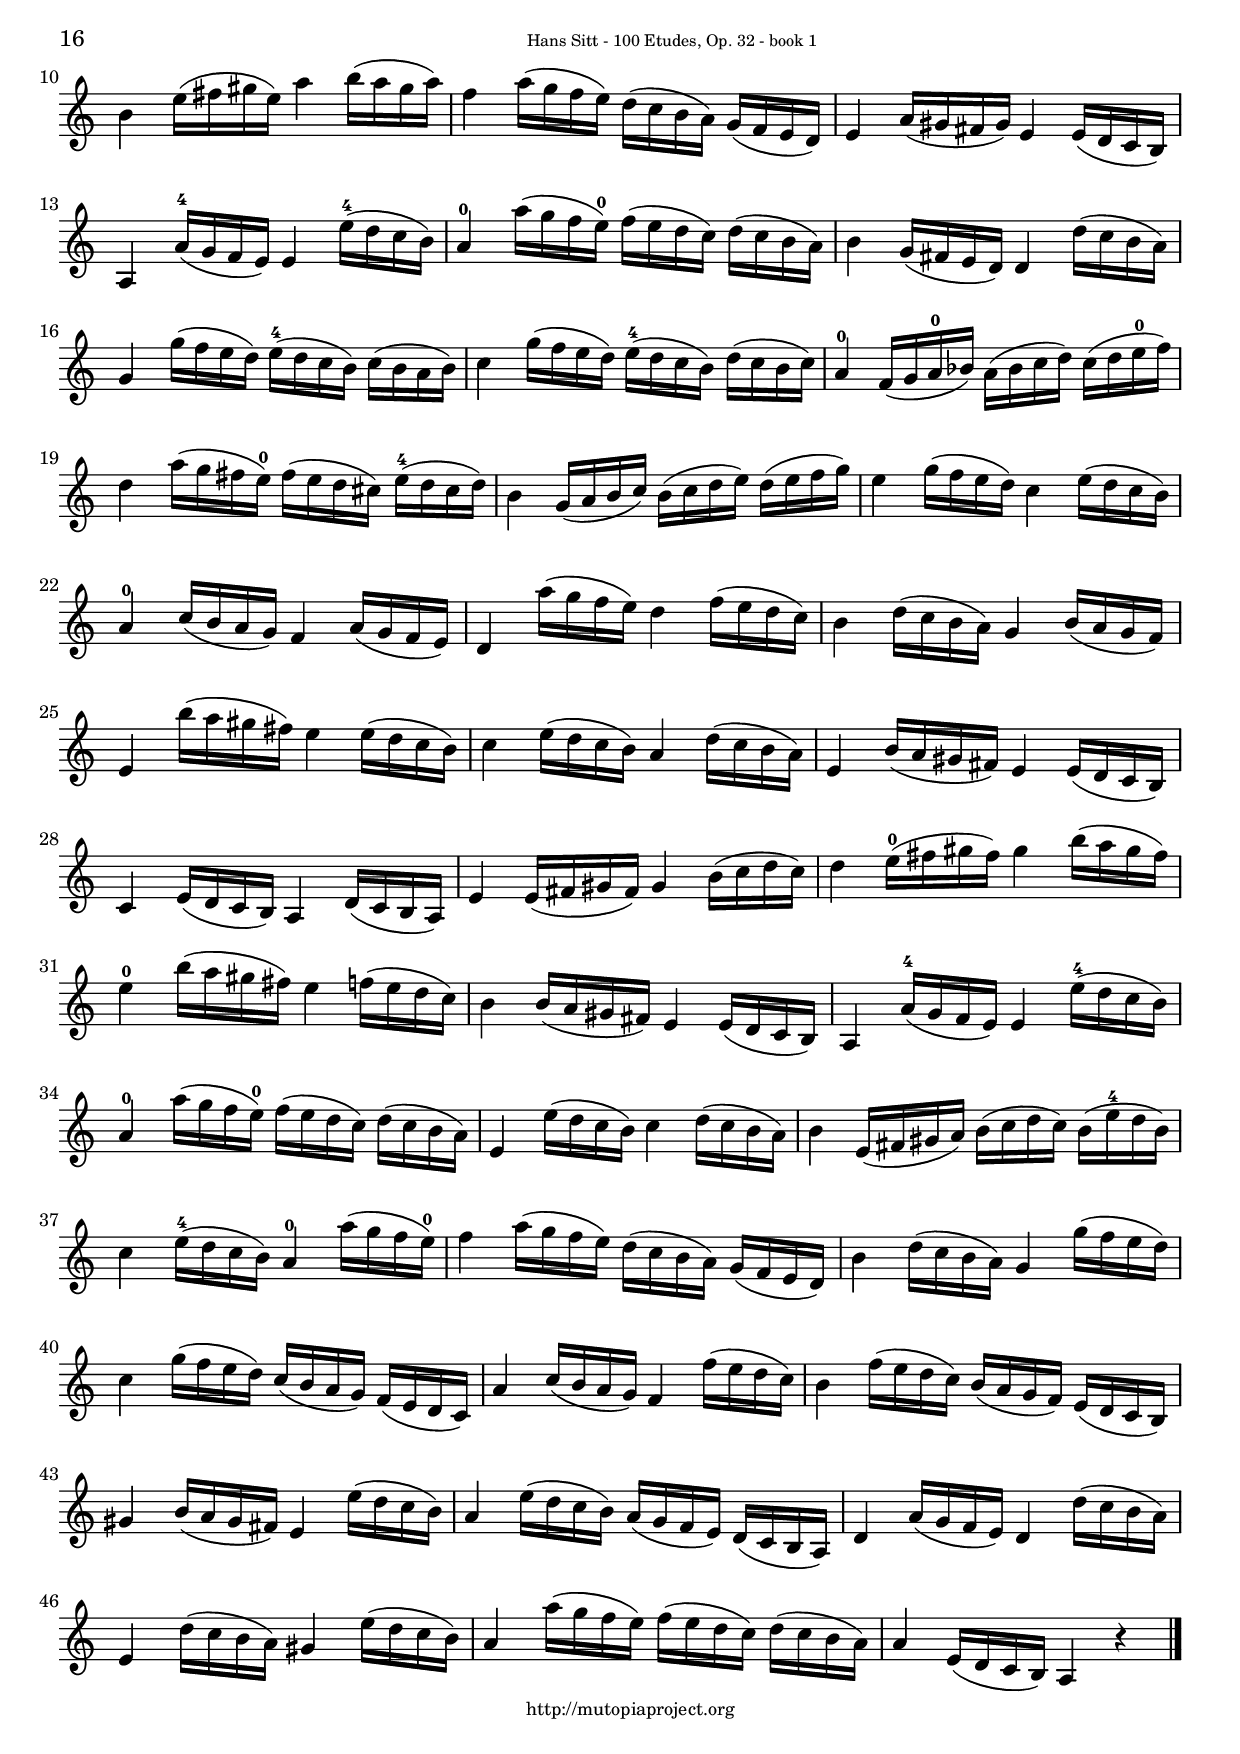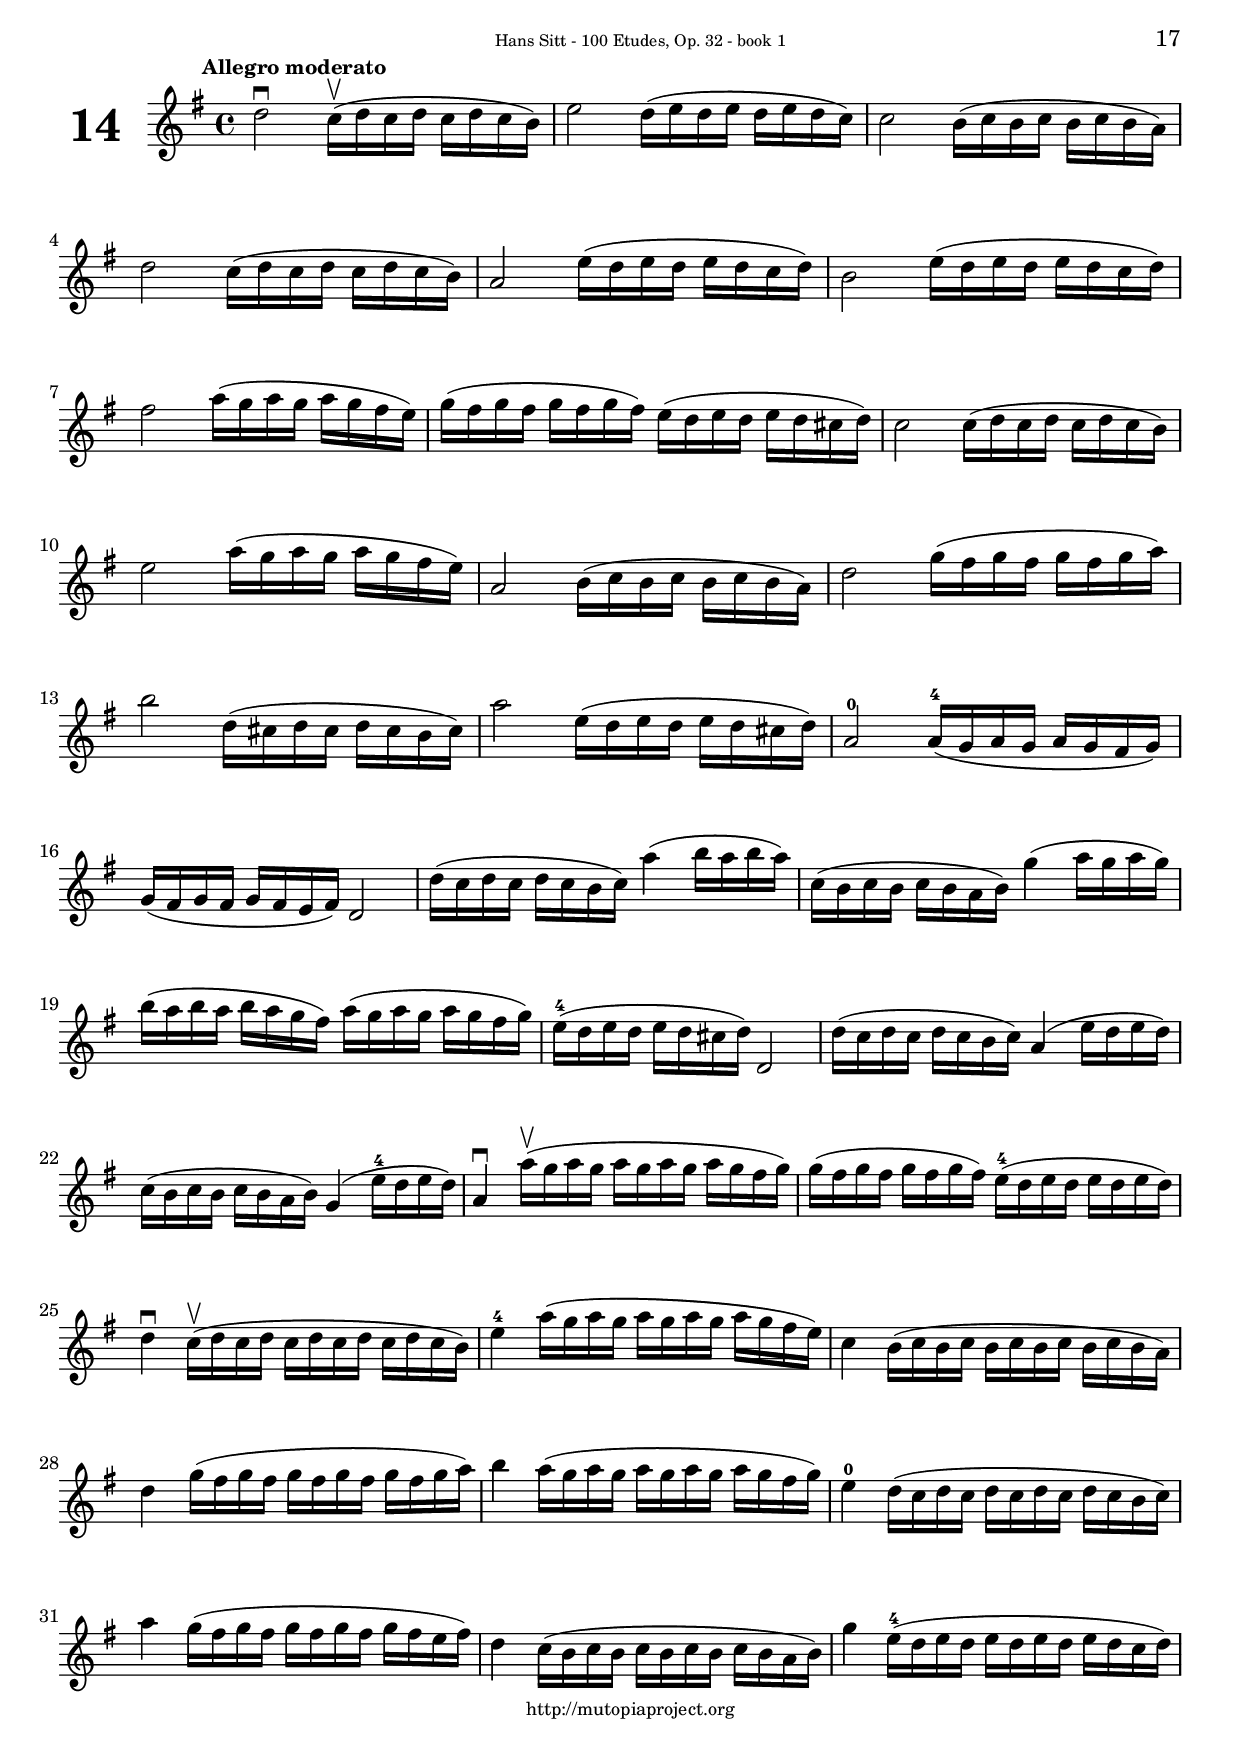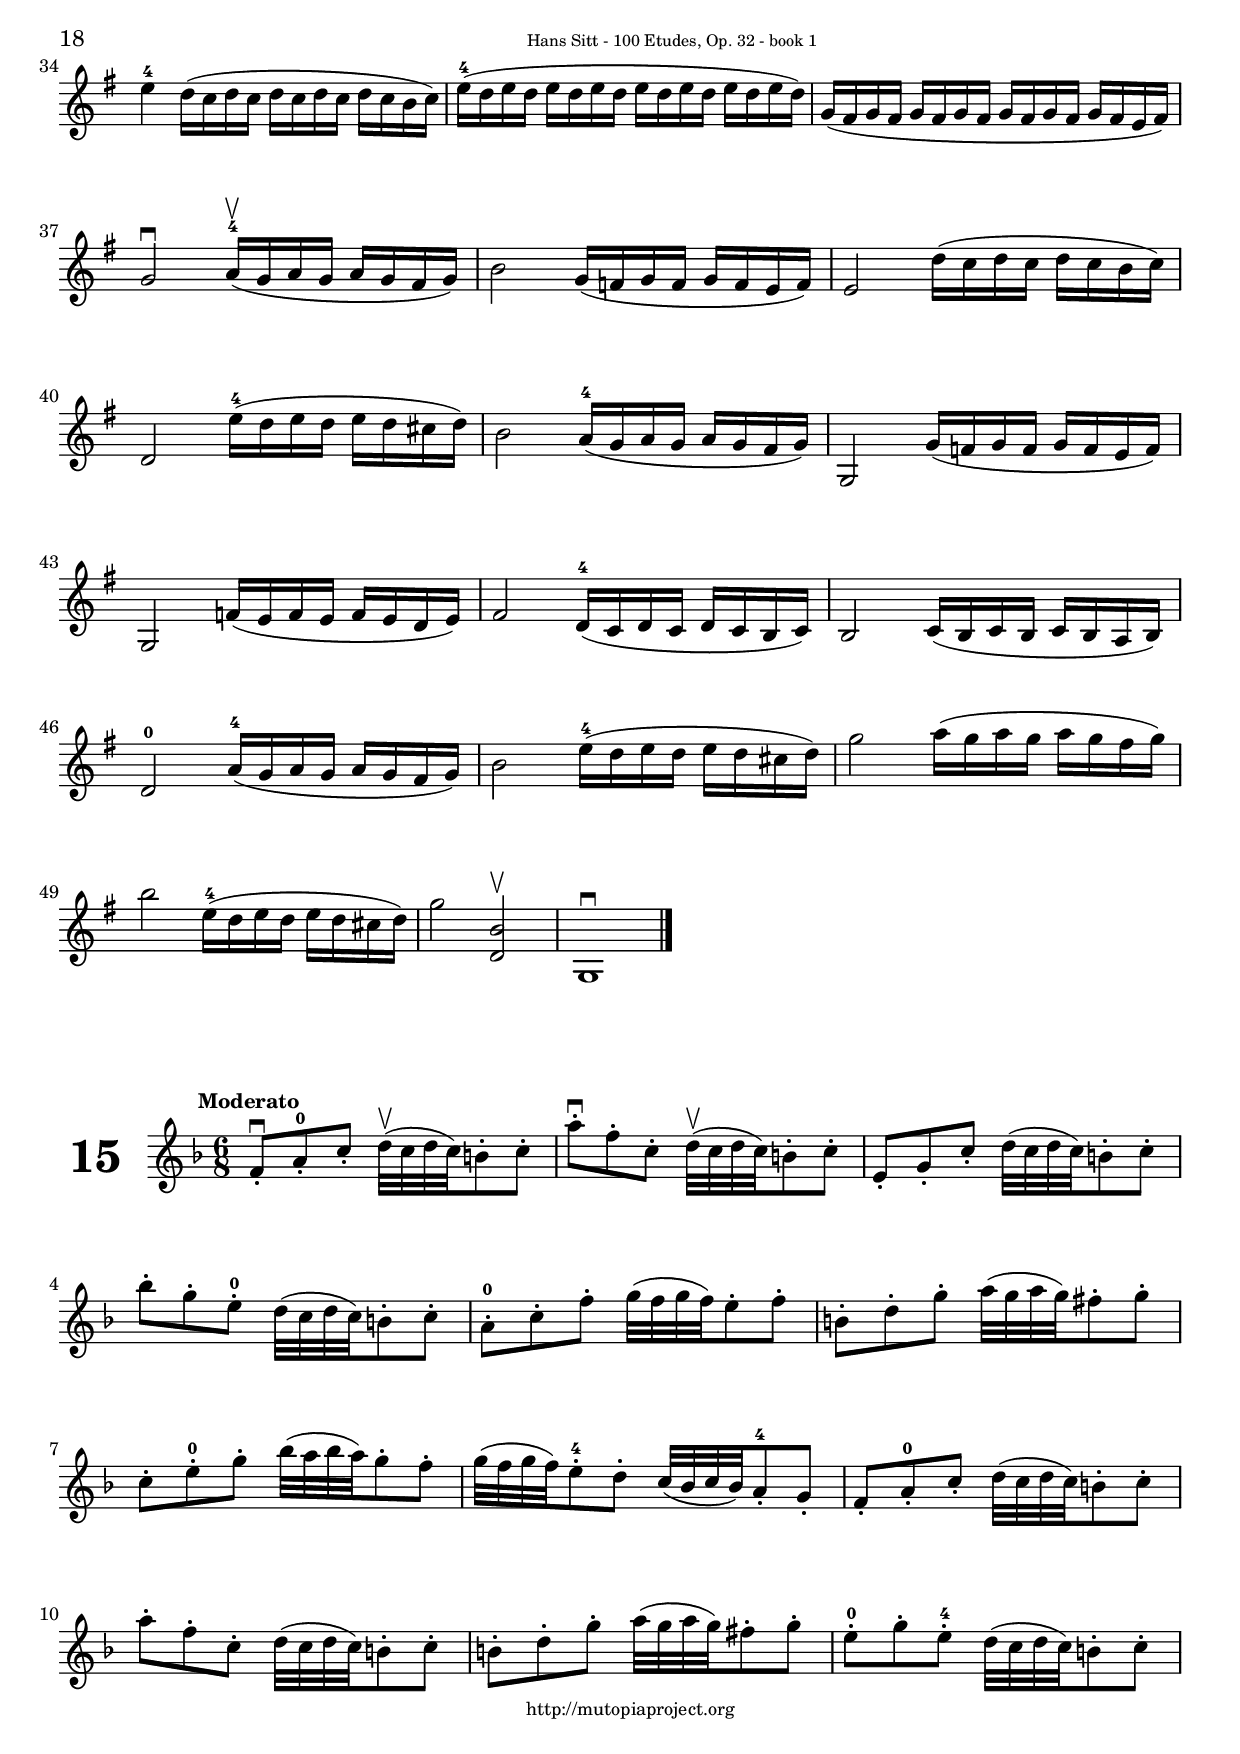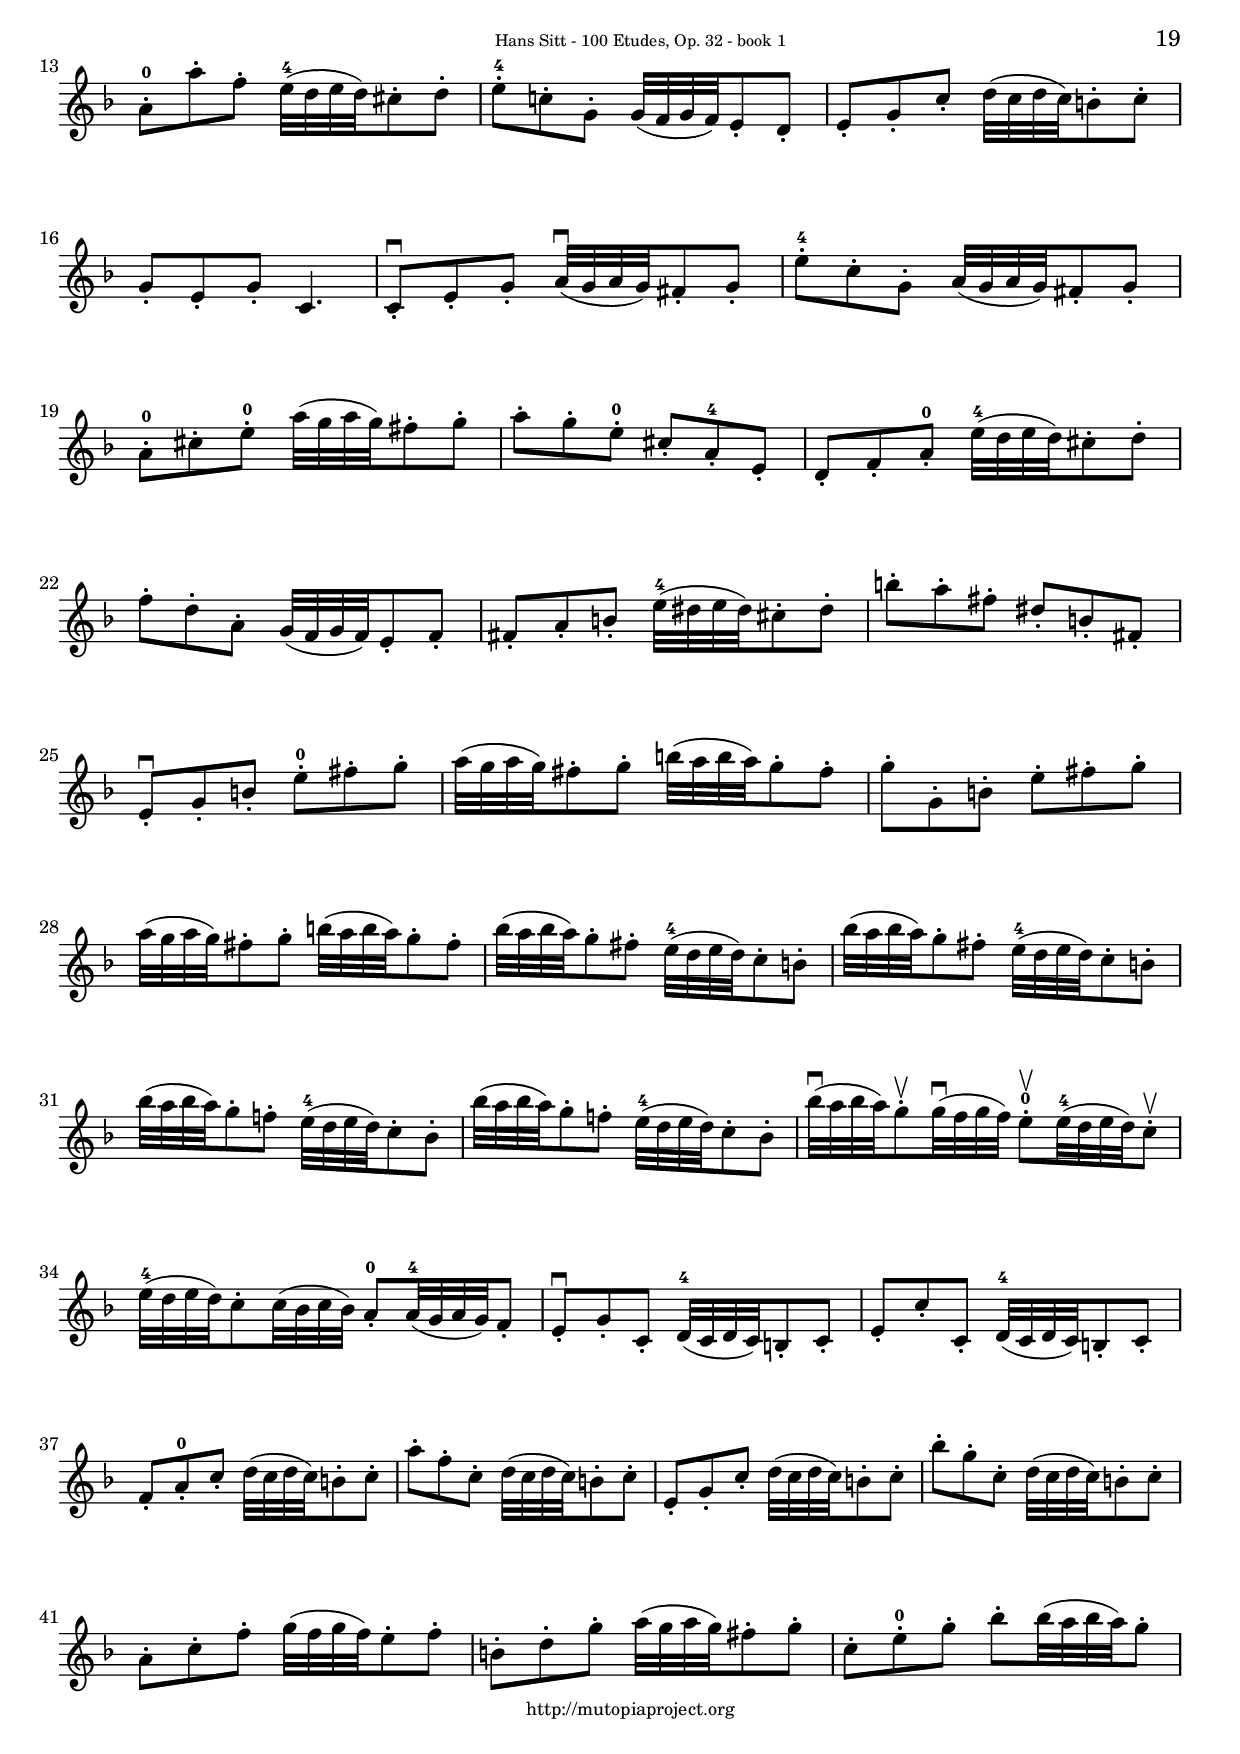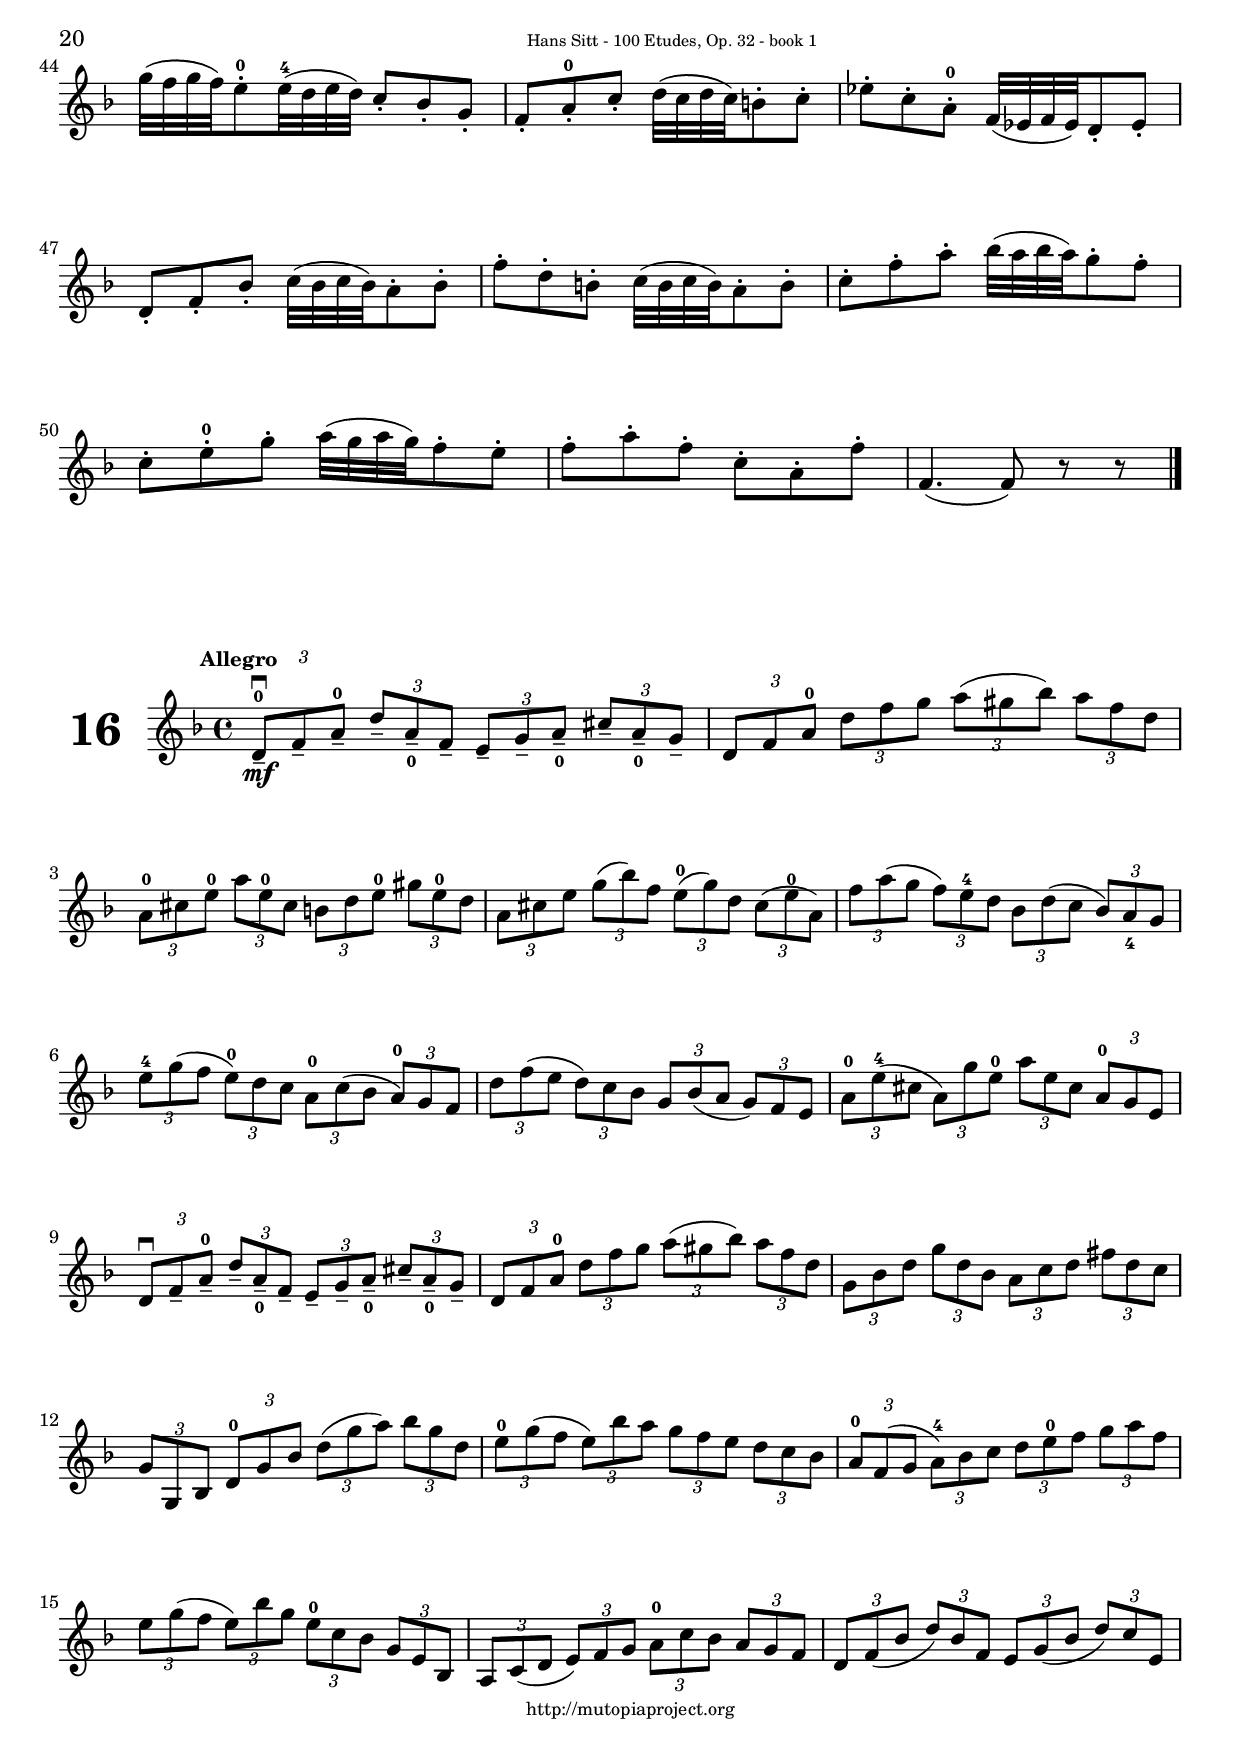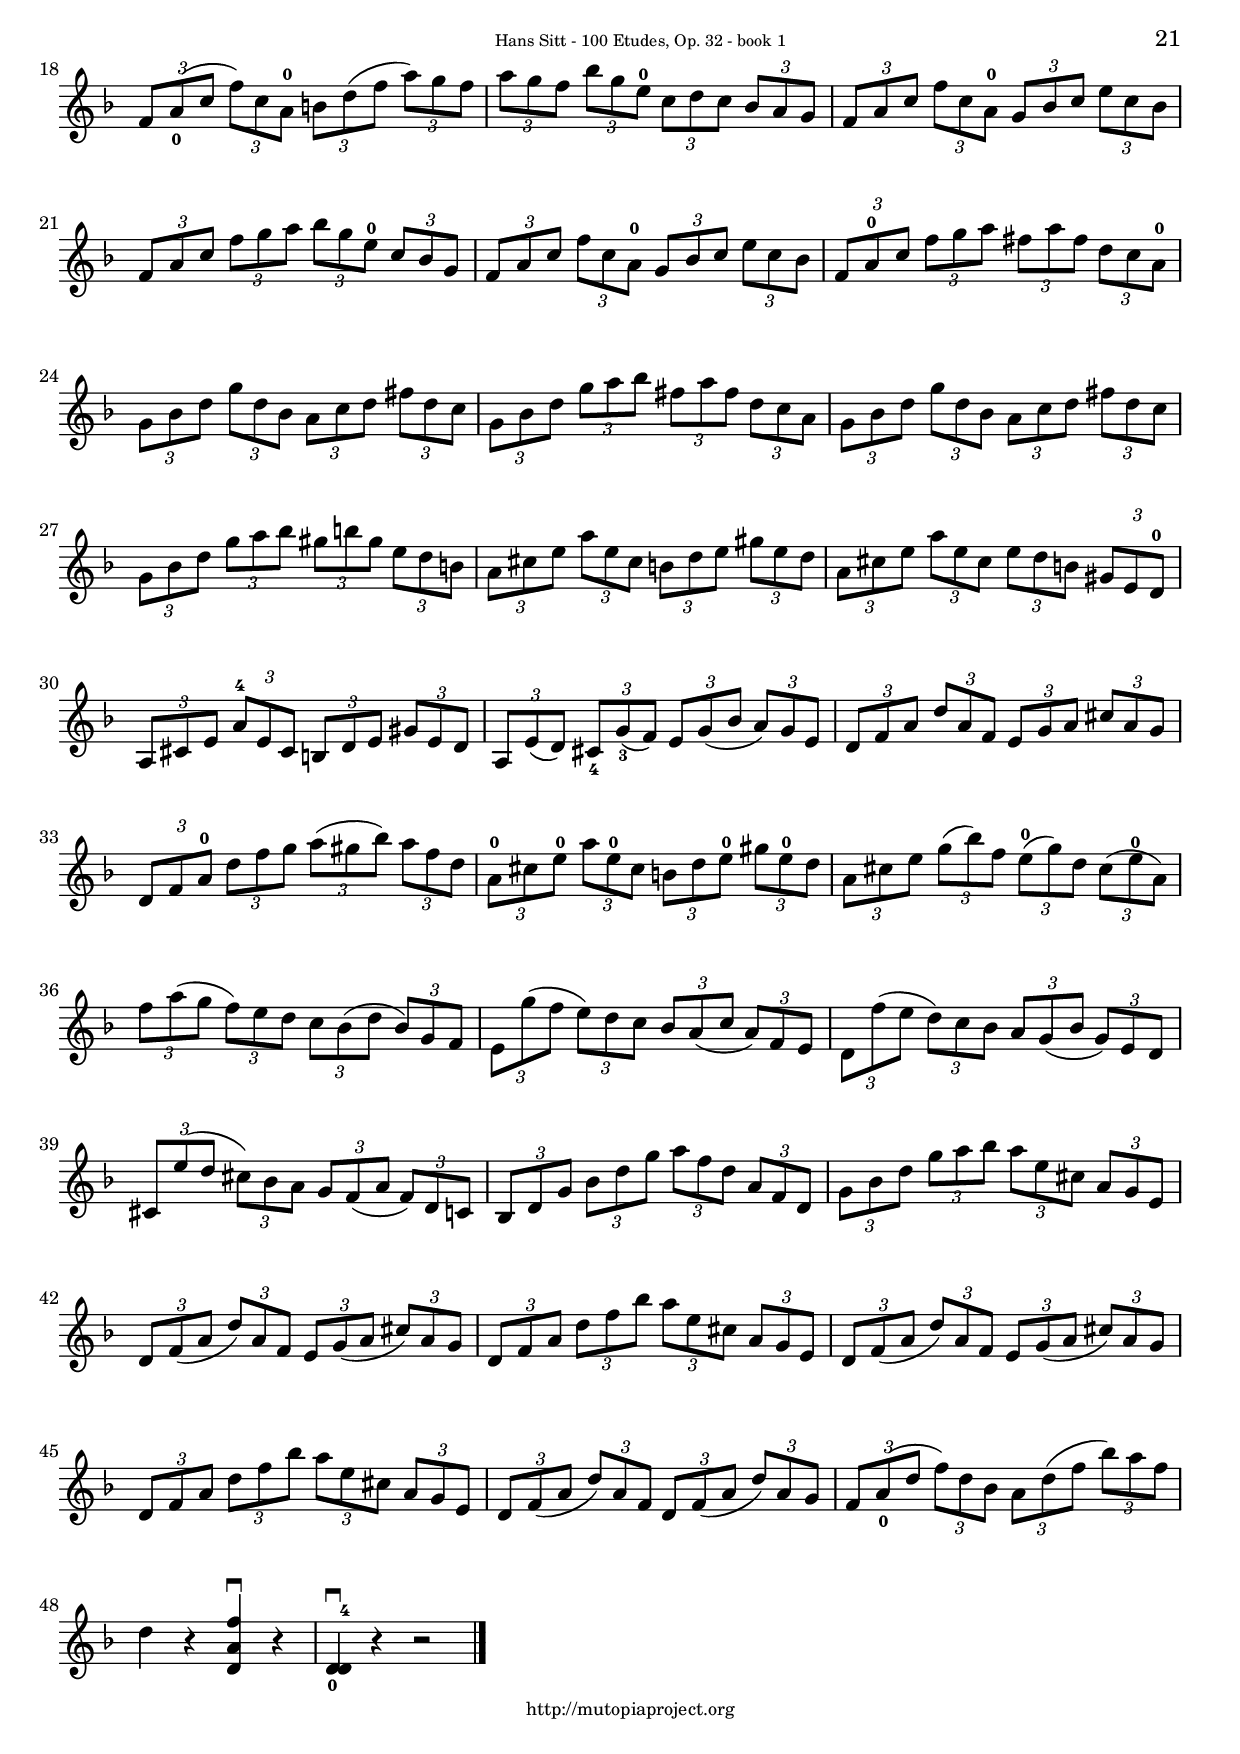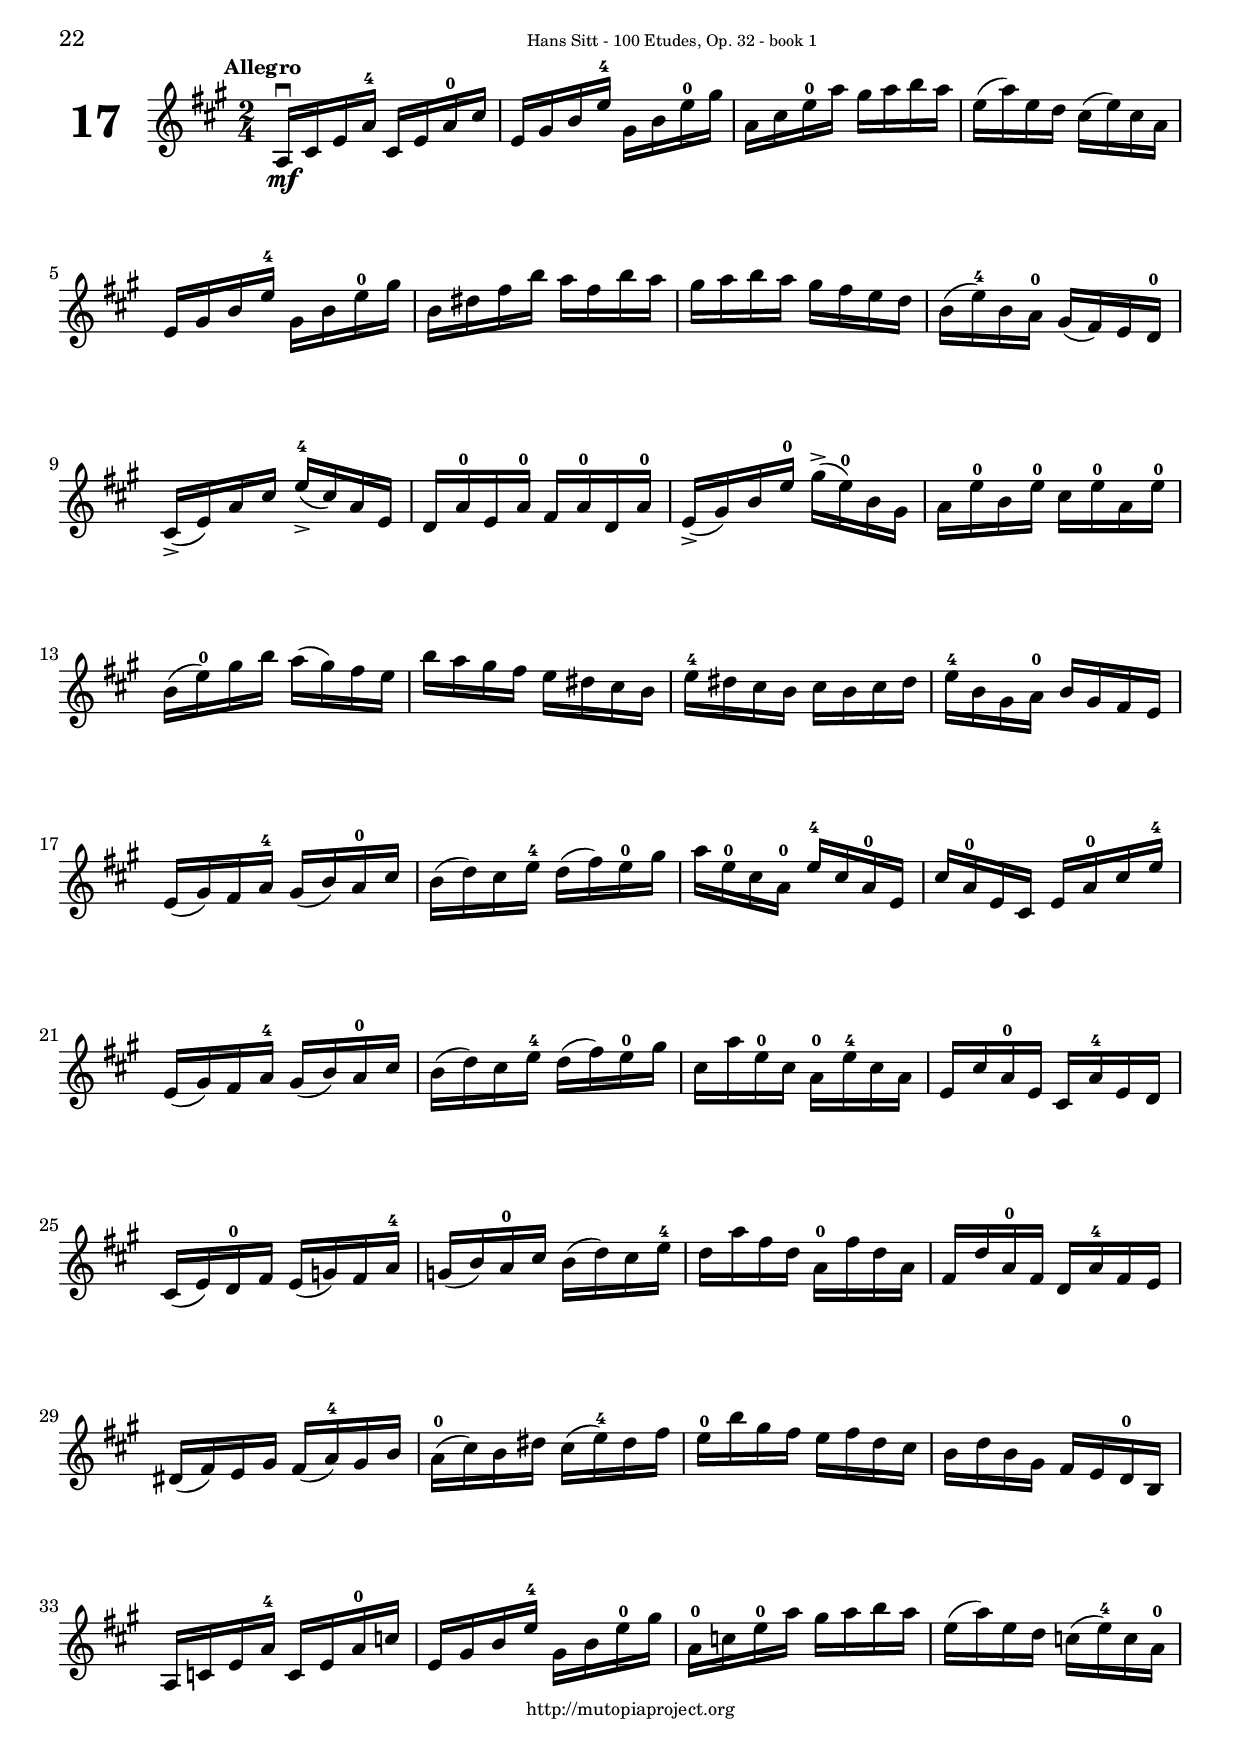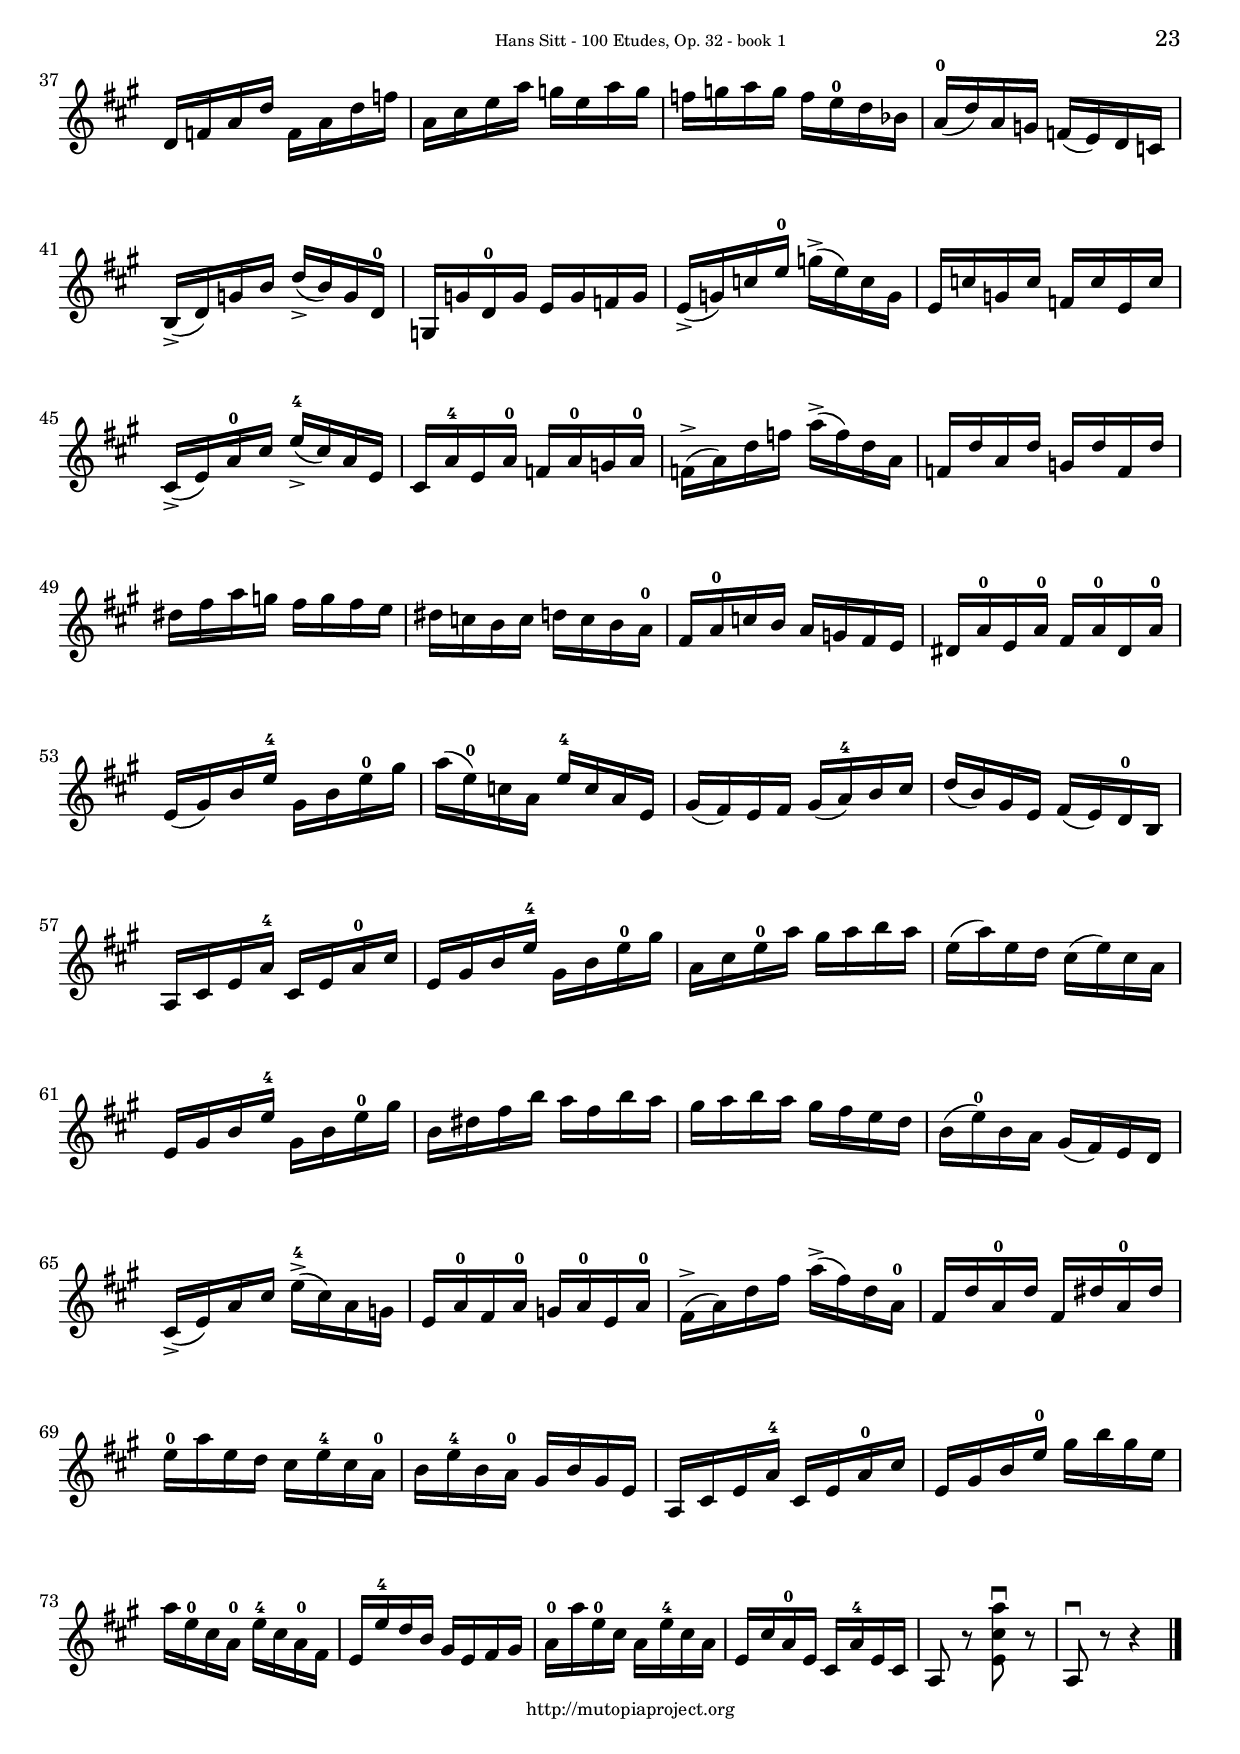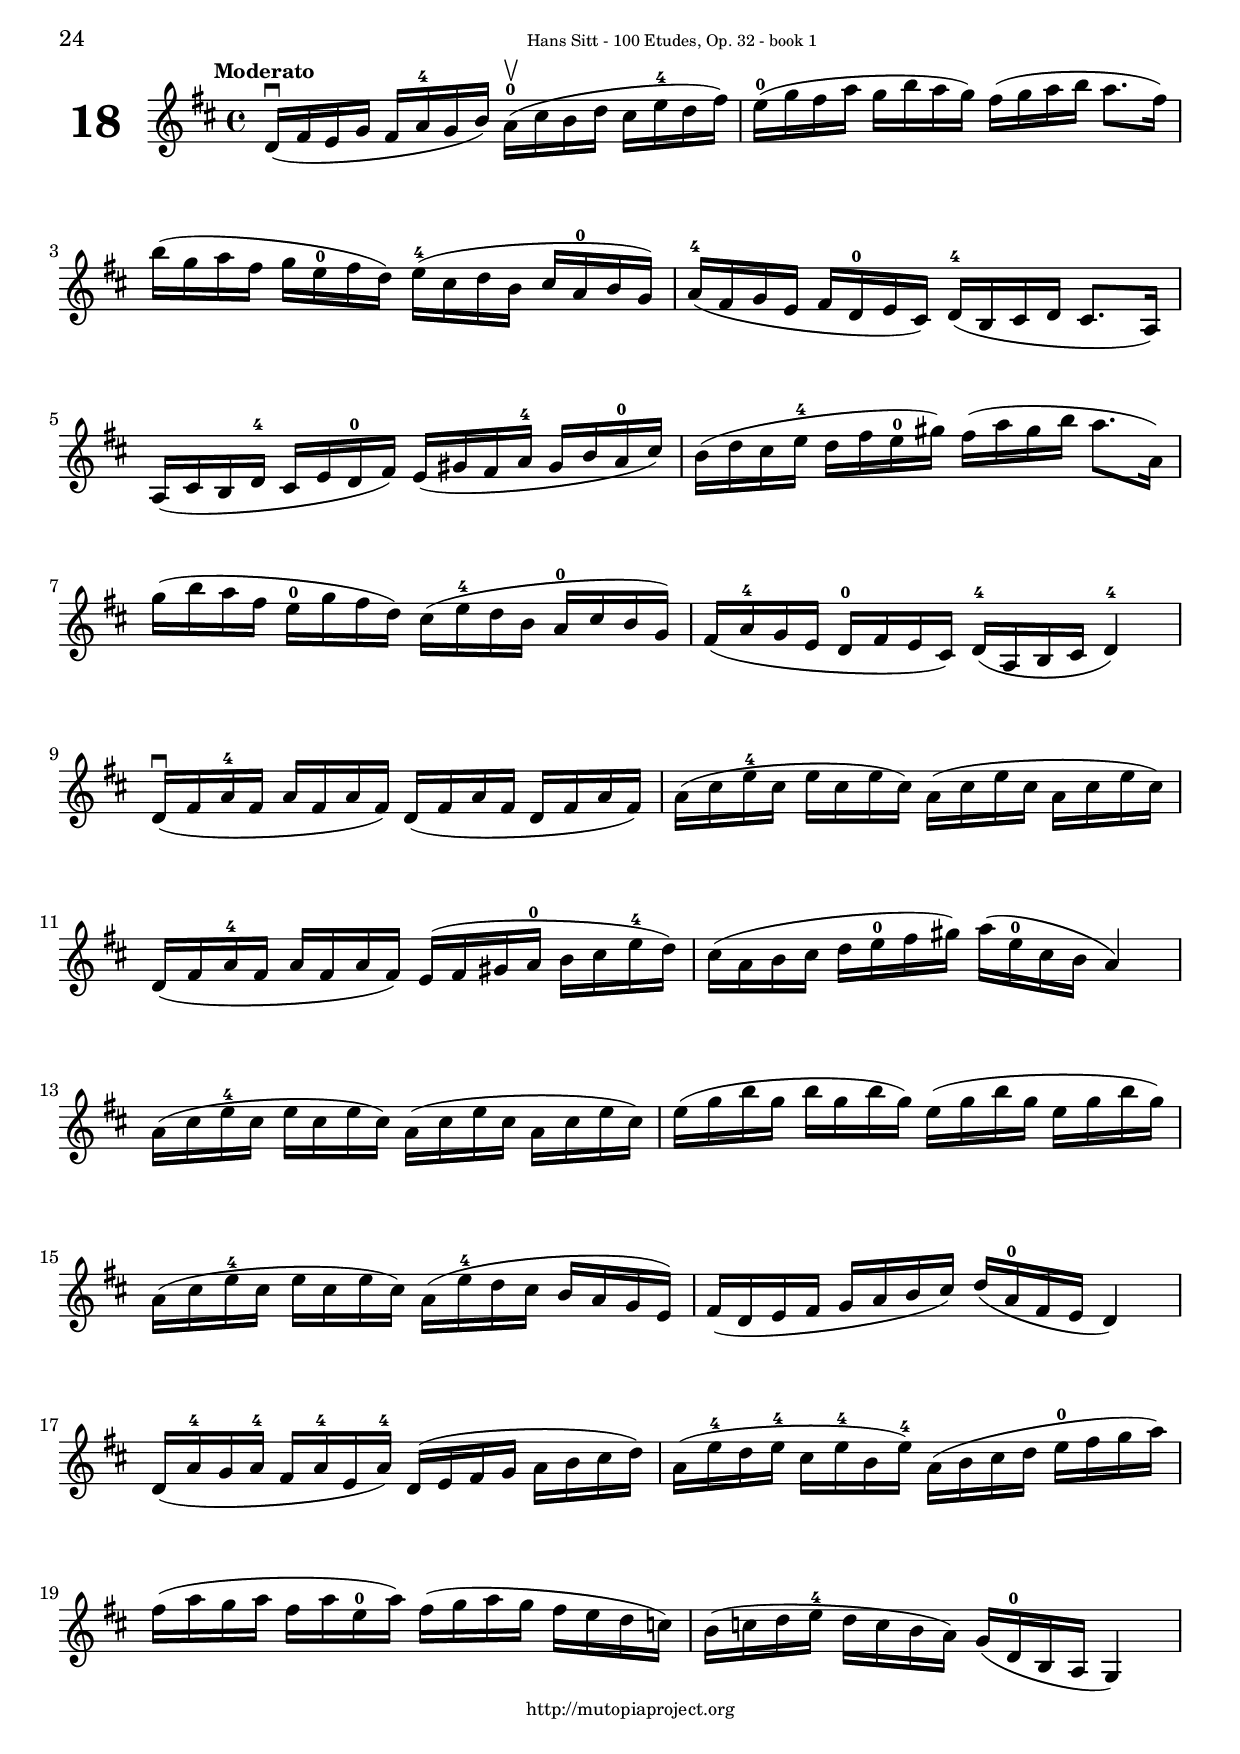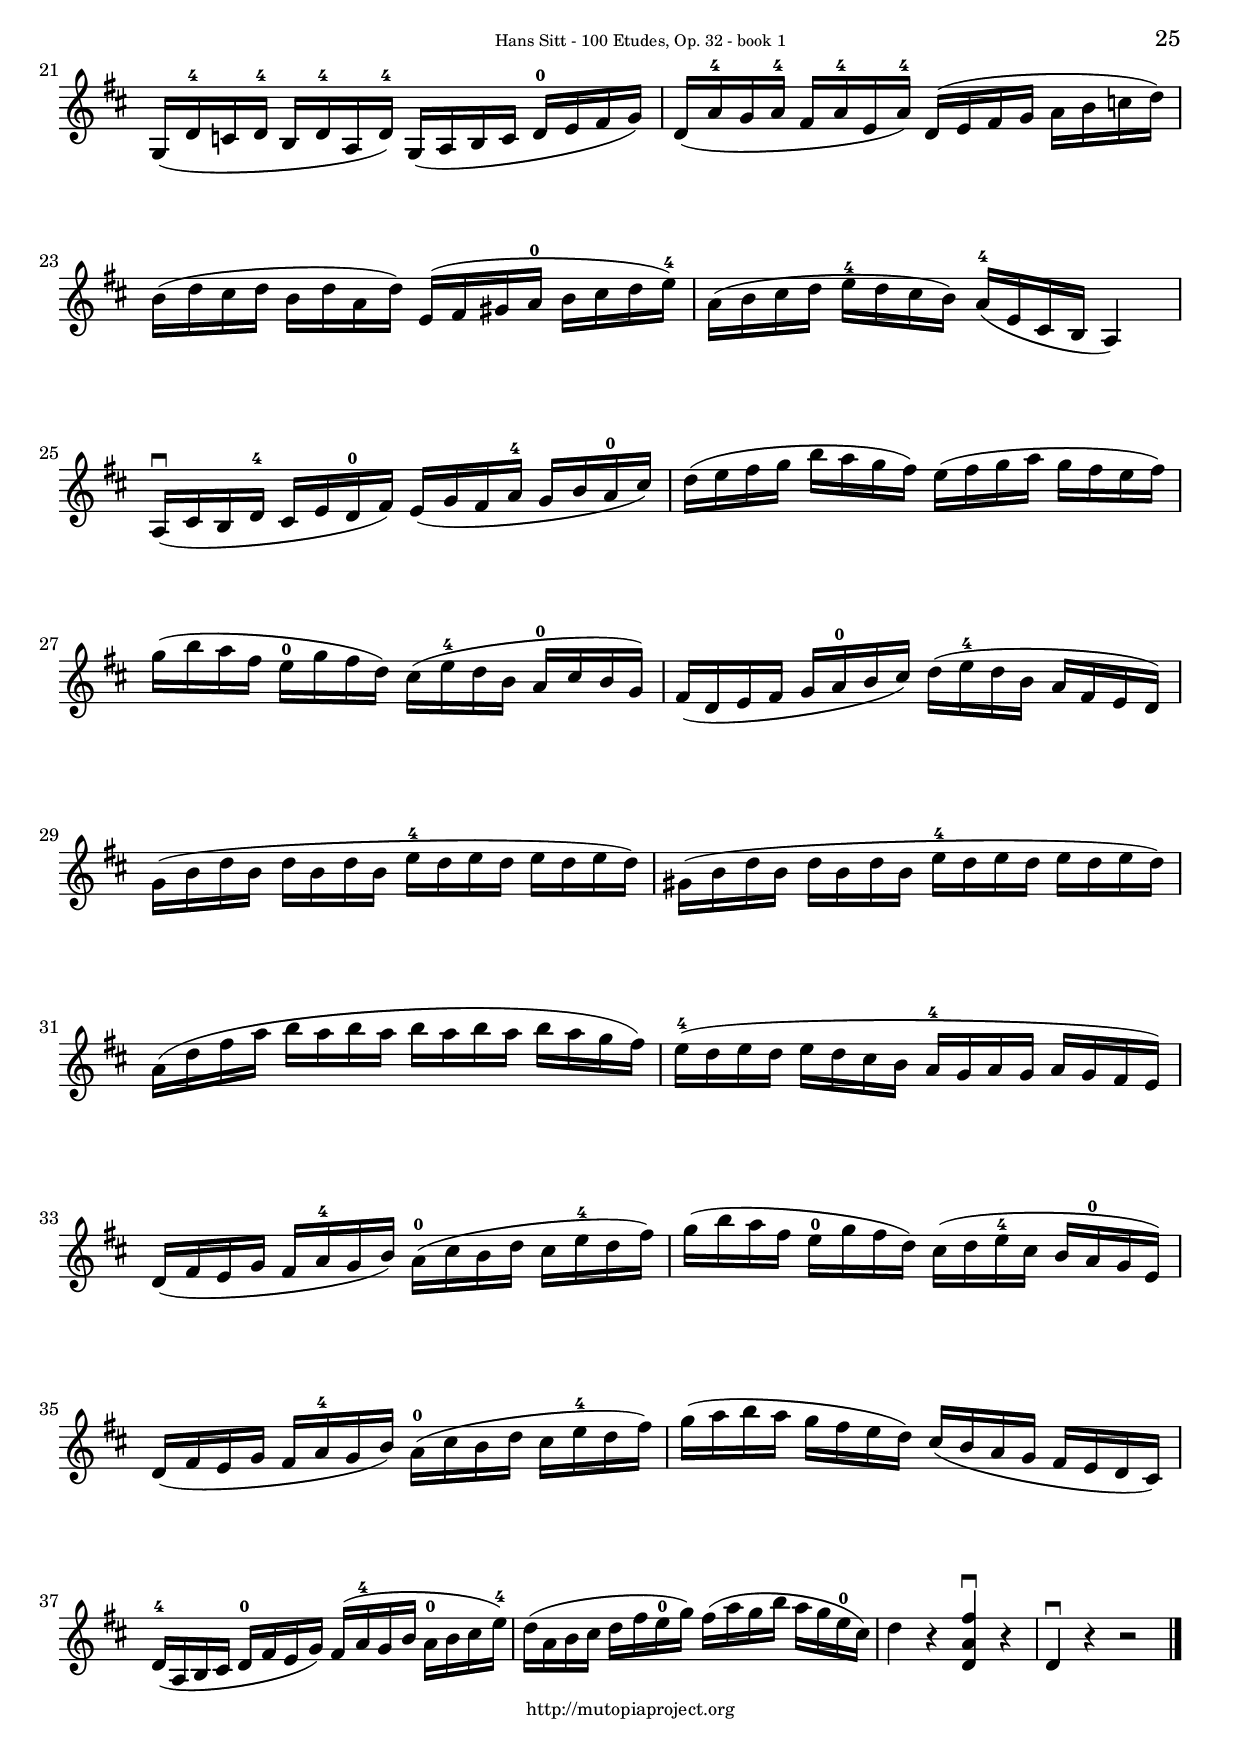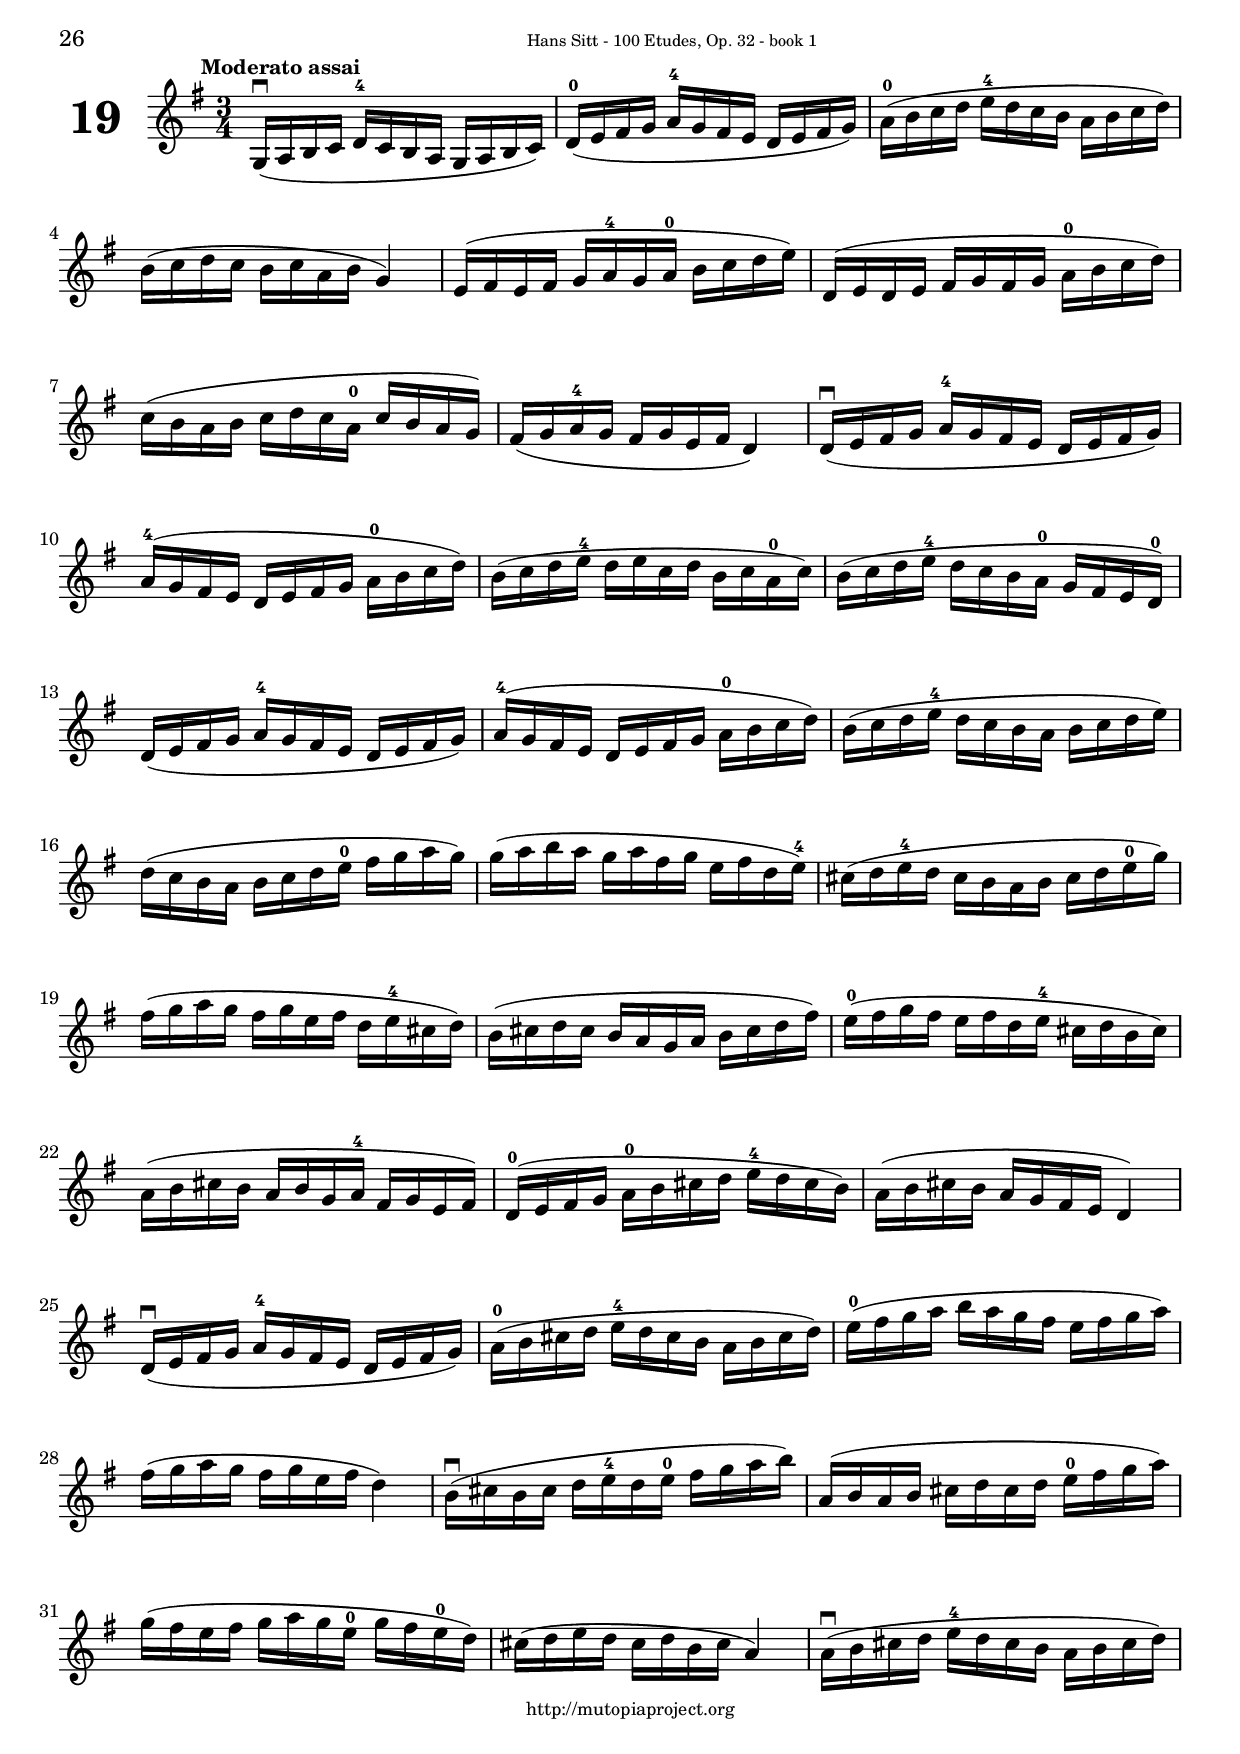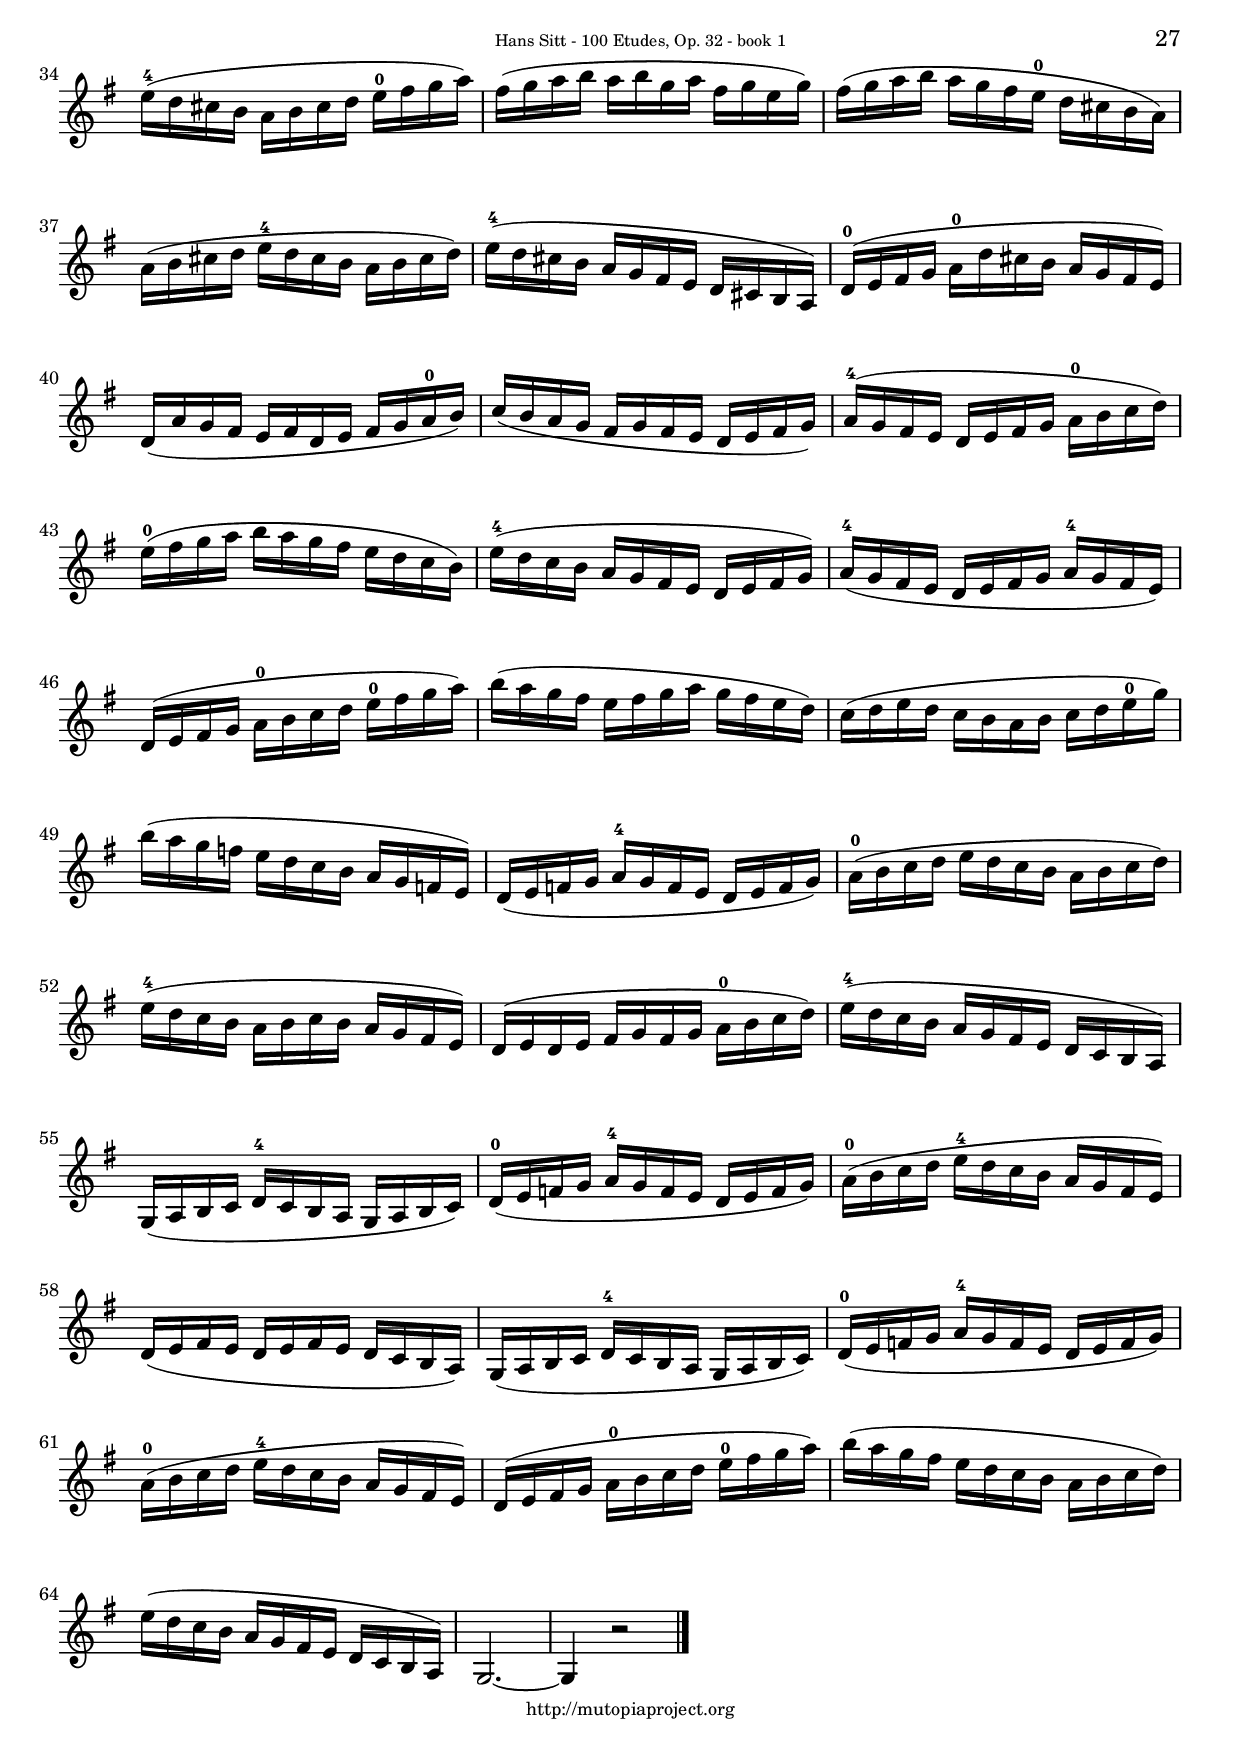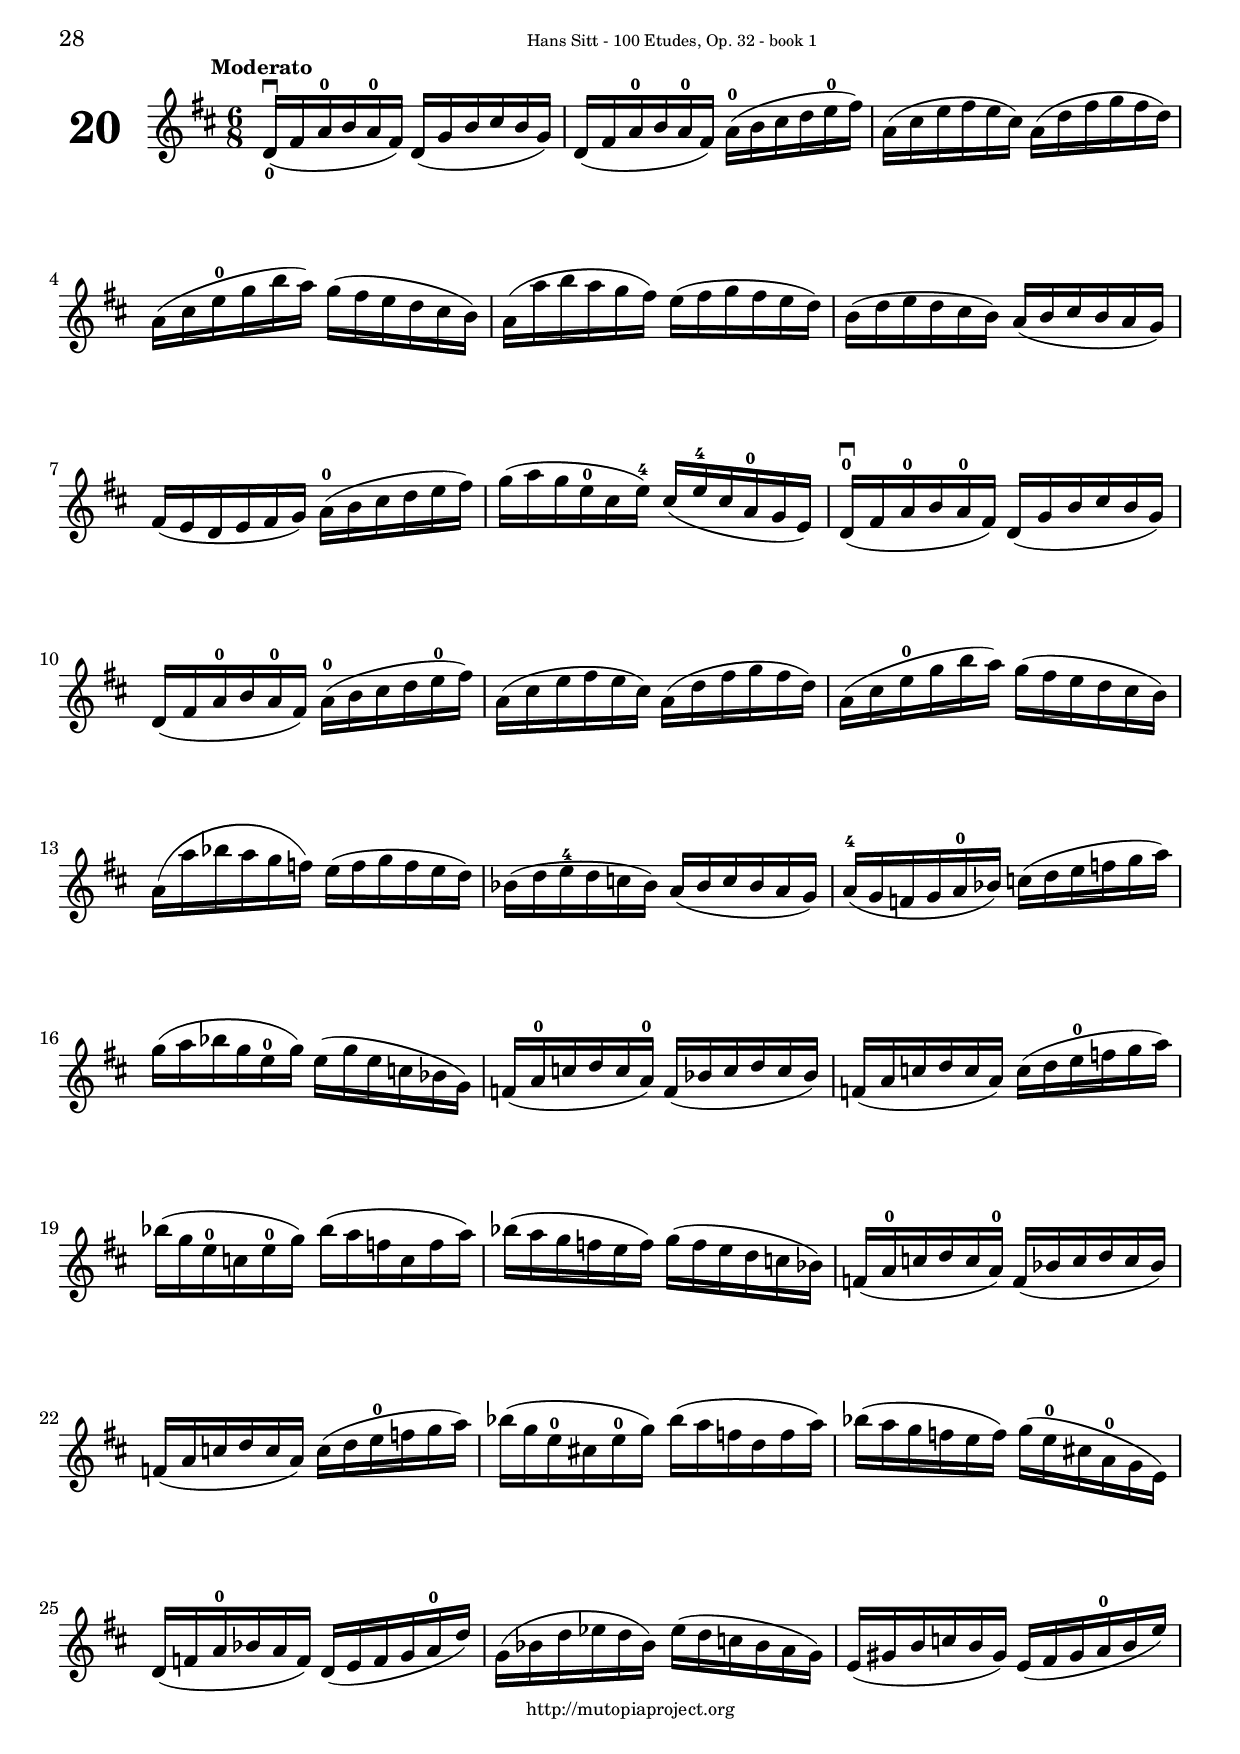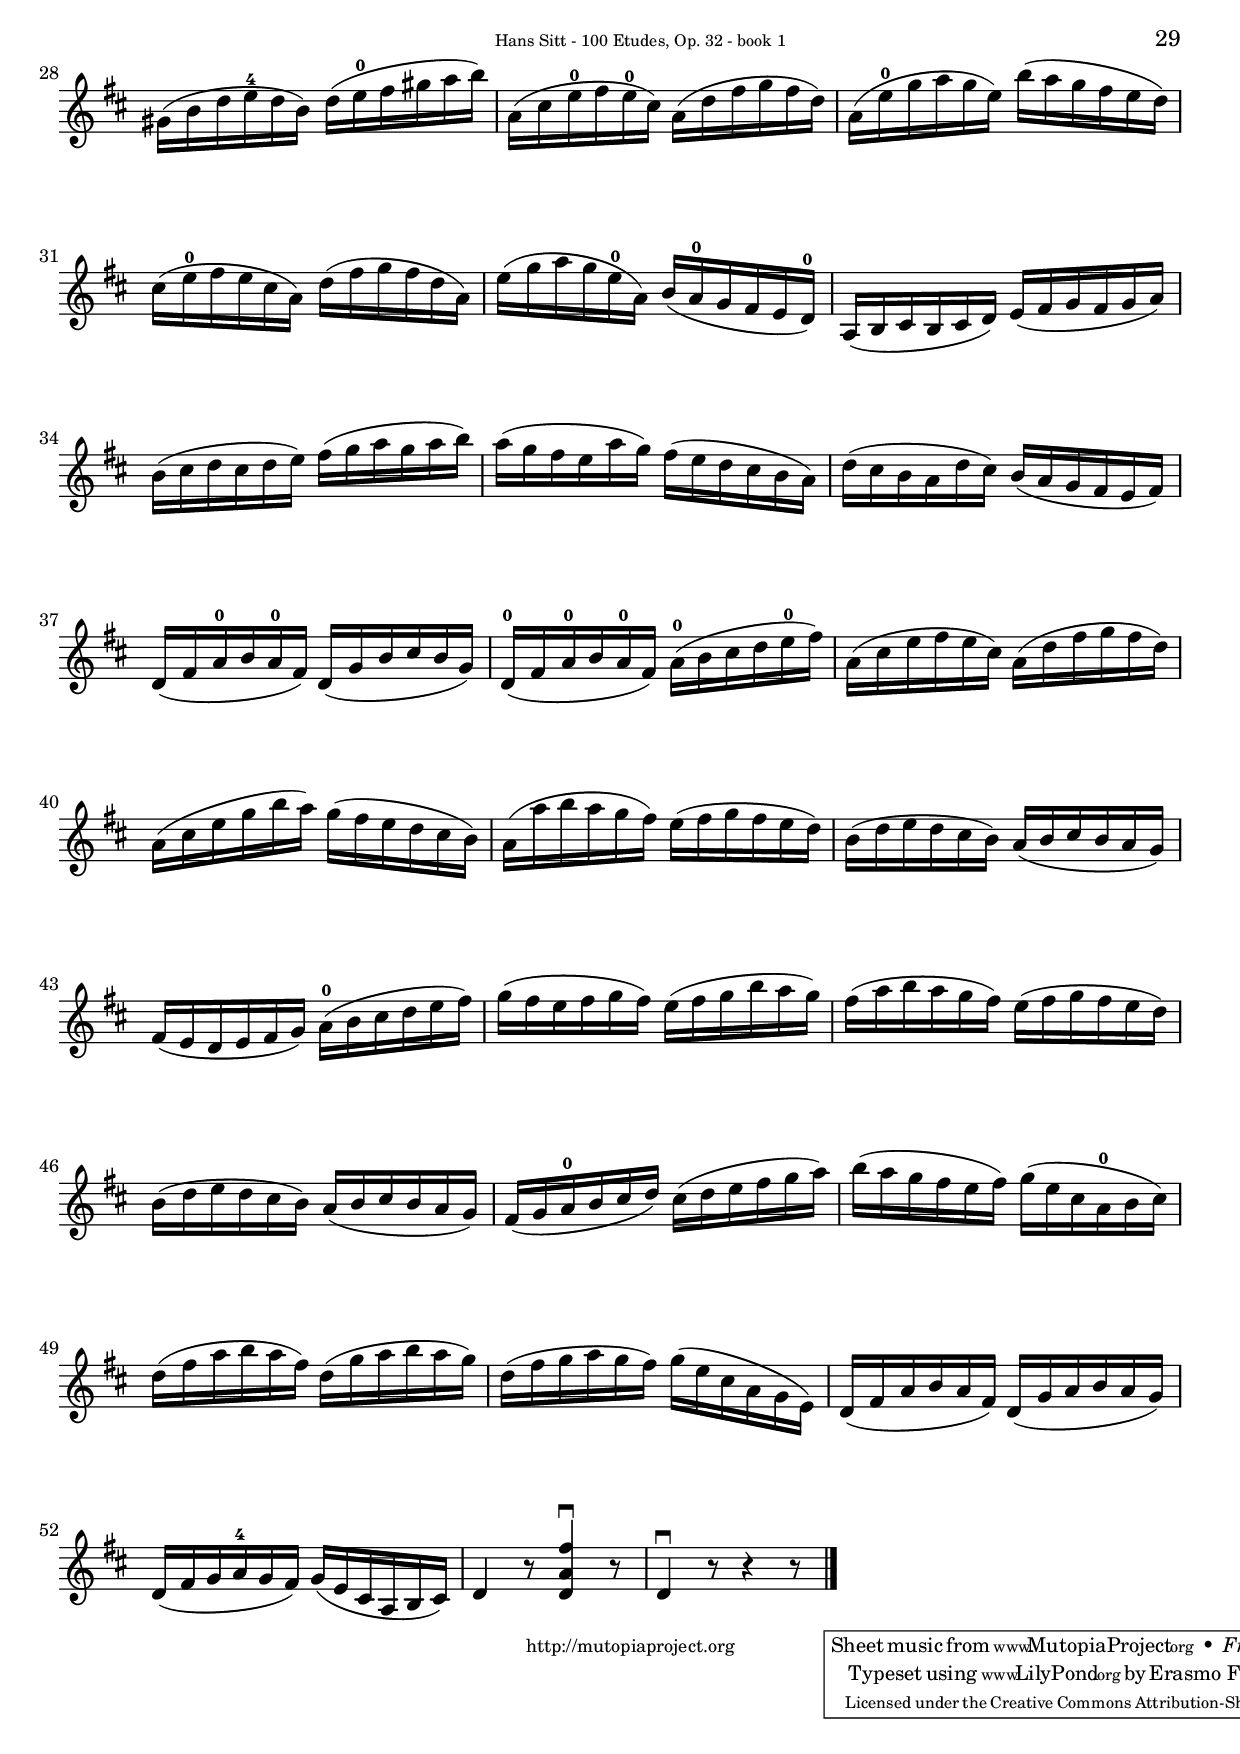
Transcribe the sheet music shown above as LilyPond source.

% -*- coding: utf-8 -*-
\version "2.10.16"

\include "defs.ly"
% -*- coding: utf-8 -*-
\version "2.24.0"

um = \relative c'{
	\set Staff.midiInstrument = "violin"
 	\time 4/4
	\key c \major
	\clef treble

%1
  | c2 \downbow ^ \markup { \hspace #-5 \raise #-12.0 \fontsize #-1 \bold "Andante" }  c'4 (b) \noBreak
  | b2 (<a_0>) \noBreak
  | d,4-0 (e f g) \noBreak
  | f2 (e) \noBreak
  | e \upbow e'4-4 (d) \noBreak
  | \override Slur.positions = #'(1.0 . 2) d (c b a-0)  \noBreak
  | b (d) c a-0 \noBreak
  | g2. r4 \break \noPageBreak

%2
  | g, \downbow (a) b c  \noBreak
  | c2 (b) \noBreak
  | d4-0 (e) f g \noBreak
  | f2 (e) \noBreak
  | e4 (f) g a-4  \noBreak
  | g2 (fis) \noBreak
  | a4_0 _(b) c d \noBreak
  | \override Slur.positions = #'(1.0 . 1.0) c2 (b) \noBreak
  | b'4 (a) g fis \break \noPageBreak

%3
  | a (g) fis e-0 \noBreak
  | a (g) f e-0  \noBreak
  | g (f) e-4 d \noBreak
  | g (f) e-4 d \noBreak
  | d (c) b c \noBreak
  | d (c) b a-0 \noBreak
  | g (f) e d-0 \noBreak
  | c2 \downbow f4 (e) \break \noPageBreak

%4
  | e2 (d-0) \noBreak
  | d2\upbow g4 (f) \noBreak
  | f2 (e) \noBreak
  | e \downbow \override Slur.positions = #'(1.0 . 1.0) c'4 (b) \noBreak
  | \override Slur.positions = #'(2.5 . 1.0) a (b c e-4) \noBreak
  | d2 \upbow \override Slur.positions = #'(1.0 . 1.0) b4 (a_0) \noBreak
  | \override Slur.positions = #'(3.0 . 1.0)  g (a_0 b d) \noBreak
  | b' (a g fis) \noBreak
  | a (g fis e) \break \noPageBreak

%5
  | a (g fis e) \noBreak
  | g (fis a fis) \noBreak
  | \bowH e_4 \downbow (d) cis b  \noBreak
  | a_4 \upbow (g) fis e \noBreak
  | \bowH fis \downbow (a_4) g e \noBreak
  | d2 r \noBreak
  | \bowH \override Slur.positions = #'(1.0 . 1.0) d'4 \downbow (c-0) b a \noBreak
  | g2 (f) \break \noPageBreak

%6
  | e4 \downbow (g) f a-4  \noBreak
  | g \upbow  e' (d) c \noBreak
  | f (e-0) d c \noBreak
  | \override Slur.positions = #'(1.0 . 1.0) b2 (a-0) \noBreak
  | \override Slur.positions = #'(2.0 . 1.0)  g4 (c) b d \noBreak
  | c g' (f) e \noBreak
  | bes' (a g f)  \noBreak
  | \override Slur.positions = #'(1.0 . 2.0) e-4 (d c bes) \break \noPageBreak

%7
  | \bowH a2_0 \downbow a'4 \upbow (g) \noBreak
  | g (f) e-4 d \noBreak
  | g \upbow (e-0) d c \noBreak
  | \override Slur.positions = #'(1.0 . 1.0) c (b) \override Slur.positions = #'(1.0 . 0.0) a (b) \noBreak
  | c2 \downbow e4-4 (b)  \noBreak
  | a2-0 c4 (g) \noBreak
  | f2 a4-4 (e) \noBreak
  | d (a'-4) g (f) \noBreak
  | e2 g4 (d-0) \break \noPageBreak

%8
  | c2 e4 (b) \noBreak
  | a a'-4 (g f)  \noBreak
  | d-0 d' (c b) \noBreak
  | b (c) e-4 b \noBreak
  | \override Slur.positions = #'(3.0 . 1.0)  a (d c b) \noBreak
  | \override Slur.positions = #'(1.0 . 1.0) b (c) e b \noBreak
  | \bowH a \upbow a' (g) b, \noBreak
  | d2. (c4) \noBreak
  | c1 \bar "|." \pageBreak
}


% -*- coding: utf-8 -*-
\version "2.24.0"

dois = \relative g{
	\set Staff.midiInstrument = "violin"
	\time 4/4
	\key g \major
	\clef treble
%1
  | g2 \downbow ^\markup { \hspace #-5 \fontsize #-1 \bold "Moderato"} g'8 \upbow (fis e d) \noBreak
  | e2 a8-4 (g fis e) \noBreak
  | fis2 d'8 (c b a-0) \noBreak
  | c (b a b) d (c b a) \noBreak
  | b2 e8-4 (d c b) \break \noPageBreak

%2
  | d (c b a-0) a2-4 \noBreak
  | g4 (a8-0 b) d (cis b cis) \noBreak
  | d2 d,-0 \noBreak
  | d \downbow  d'8 (c b a) \noBreak
  | b (c d e-4) d2 \noBreak
  | a2-0 d8 (c b a) \break \noPageBreak

%3
  | b (d e-0 fis) g (fis g a) \noBreak
  | b2 e,8-0 (fis g b) \noBreak
  | a4 (g8 fis) e4-4 (a,-0) \noBreak
  | a'2 d,8 (e fis a) \noBreak
  | g4 (fis8 e-0) <g, \harmonic d'>4 (g) \noBreak
  | a4.-0 (b8) cis (d e fis) \break \noPageBreak

%4
  | g4. (b8) a (g fis e-0) \noBreak
  | e-4 (d  cis b ) a-4 (g fis e) \noBreak
  | g (fis e d) d2  \noBreak
  | g4 \downbow (g,) a8 (b c d-0)  \noBreak
  | \override Slur.positions = #'(2.0 . 1.0)  e4 (e'-4) d8 (c b a-0)  \noBreak
  | d4 (d,) e8 (fis g a-0) \break \noPageBreak

%5
  |  \override Slur.positions = #'(1.0 . 1.0) b4 (c8 d) e-0 (fis g a) \noBreak
  | b4. (a8) a (g fis e)  \noBreak
  | g2 fis  \noBreak
  | e4.-4 (c8) a (c b a-0)  \noBreak
  | a2-4 g  \noBreak
  | b4. (a8-0) a-4 (g fis e) \noBreak
  | d2-4 cis \break \noPageBreak

%6
  | a8 (b cis d-0) e (fis g a-4)  \noBreak
  | g2 fis  \noBreak
  | d8 (e fis g) a2-4 \noBreak
  | d,8 (fis g a) b2  \noBreak
  |  \override Slur.positions = #'(1.0 . 1.0) a8-0 (b c d) e4.-4 (c8)  \noBreak
  | b (c d e) fis (g a g) \break \noPageBreak

%7
  | d (e-0 fis g) a2  \noBreak
  | d,8 (fis g a) b2 \noBreak
  | a8 (b a g) fis (e d c) \noBreak
  | d (e-4 d c) b (a-0 g fis)  \noBreak
  | g (a-0 b c) d2 \noBreak
  | \override Slur.positions = #'(0.0 . 1.0) g,8 (b c d) e2-4 \break \noPageBreak

%8
  | d8 (c b a-0) g4. (f!8)  \noBreak
  | f! (e a-4 g) f (e d c)  \noBreak
  | g (a b c) d2-4 \noBreak
  | g,8 (b c d-0) e2 \noBreak
  | d8 (e fis g) a-0 (b c d)  \noBreak
  | e-4 (d c b) d (c b a) \break \noPageBreak

%9
  | g4 (g,) a8 (b c d-0)  \noBreak
  |\override Slur.positions = #'(1.0 . 0.0) e4 (e'-4) d8 (c b a-0)  \noBreak
  | d, (e fis g) a-0 (b c d)  \noBreak
  | c  (b e-4 d) c (b a g)  \noBreak
  | g4 (g,) a8 (b c d-0)  \noBreak
  | e4 (e'-4) d8 (c b a-0) \break \noPageBreak

%10
  | d,4. (e8) fis (g a b) \noBreak
  | a (b c d) e-0 ( fis g a)  \noBreak
  | b (a g fis) a (g fis e-0) \noBreak
  | e-4 (d c b) d (c b a-0) \noBreak
  | c4. (b8) a-4 (g fis e)  \noBreak
  | g (fis e d-0) d-4 (c b a)  \noBreak
  | g1 \fermata \bar "|." \pageBreak
}




% -*- coding: utf-8 -*-
\version "2.24.0"

tres = \relative d'{
	\set Staff.midiInstrument = "violin"
	\time 3/4
	\key d \major
	\clef treble
%1
  |d4_0 \downbow ^\markup { \hspace #-5 \fontsize #-1 \bold "Moderato"} g8 (fis e d)  \noBreak
  | a'2-4 (g4)   \noBreak
  | fis8 (g a-0 b cis d) \noBreak
  | d (cis) e-4 d cis4 \noBreak
  | \bowH a_0 \downbow d8 (cis b a-0)  \noBreak
  | e'2-4 (d4)  \noBreak
  | cis8 (d e fis g a) \break \noPageBreak

%2
  | g (fis) a fis d4  \noBreak
  | \bowH fis \downbow b8 (a g fis)  \noBreak
  | e4-0 (a) a,-0  \noBreak
  | b e8-4 (d cis b)  \noBreak
  | \override Slur.positions = #'(2.5 . 1.0) a4-0 (d) d,-0  \noBreak
  | \override Slur.positions = #'(1.0 . 1.0) b'8 (cis d cis b a-0)  \noBreak
  | gis (fis e d-0 cis b) \break \noPageBreak

%3
  | a (cis) e a-0 cis e-0  \noBreak
  | \override Slur.positions = #'(1.0 . 3.5) a2 (a,4-0)  \noBreak
  | \once \override TextScript.script-priority = #-100 \bowH a8_4 \downbow (g) fis e fis g  \noBreak
  | \once \override TextScript.script-priority = #-100  \override Slur.positions = #'(1.0 . 1.0) a_0 \upbow (b) cis d e-4 cis  \noBreak
  | \bowH d \downbow (e-4) fis g a b  \noBreak
  | \bowXH a4 \upbow fis d  \noBreak
  | a8-4 (g fis e) fis g \break \noPageBreak

%4
  | a-0 (b cis d) e-4 cis  \noBreak
  | d (e-0 fis g) a b  \noBreak
  | a (g fis e-0) d a-0  \noBreak
  | \bowH c!2 \downbow ( b8 a-0)  \noBreak
  | e'4-4 (d c!)  \noBreak
  | b b'8 (a g fis)  \noBreak
  | a4 (g) e-0 \break \noPageBreak

%5
  | a,-0 a'8 (g fis e)   \noBreak
  | g4 (fis) d  \noBreak
  | g, b'8 (a g fis)  \noBreak
  | e (fis g fis e d)  \noBreak
  | cis (d e d cis b)  \noBreak
  | \bowH a \downbow (b a) \bowH g \upbow fis e  \noBreak
  | d4 \downbow g8 (fis e d) \break \noPageBreak

%6
  | a'4-4 (e) g  \noBreak
  | fis8 (g a-0 b cis d)  \noBreak
  | d (cis e-4 d cis4)  \noBreak
  | a d8 (cis b a) \noBreak
  | e'4-4 (b) d  \noBreak
  | cis8 (d e fis g a)  \noBreak
  | g (fis a g fis4)\break \noPageBreak

%7
  | fis \downbow a8 (g fis e-0)  \noBreak
  | d4 a8-4 (g fis e)  \noBreak
  | d4 d'8 (c! b a)  \noBreak
  | b4 (d) g  \noBreak
  | gis b8 (a gis fis)  \noBreak
  | e4-0 b8 (a-0 gis! fis)  \noBreak
  | e4 e'8-4 (d cis b) \break \noPageBreak

%8
  |cis4 (e-4) a  \noBreak
  | a,8 (b cis d) e4-4  \noBreak
  | cis8 (d e-0 fis) g4  \noBreak
  | fis8 (a b) a g fis  \noBreak
  | e (fis g) fis e d  \noBreak
  | cis4 e8-4 (d cis b)  \noBreak
  | a4 a'8 (g fis e) \break \noPageBreak

%9
  | fis (a g) fis e d  \noBreak
  | b (d cis) b a g  \noBreak
  | fis4 a8-4 (fis e d) \noBreak
  | e4 a8-4 (g fis e)  \noBreak
  | d4 g8 (fis e d)  \noBreak
  | a'4-4 (e) g \noBreak
  | fis a8 (b cis d) \break \noPageBreak

%10
  | e4-0 a8 (g fis e-0)  \noBreak
  | fis4 g8 (fis e d)  \noBreak
  | \override Slur.positions = #'(3.8 . 1.0)  a4_0 (a') g  \noBreak
  | \override Slur.positions = #'(1.0 . 1.0)   fis8 (a g fis) e-4 d  \noBreak
  | cis (b a g) fis e  \noBreak
  | d4-0 a'8-4 (g fis e)  \noBreak
  | d2.  \bar "|."  \pageBreak
}


% -*- coding: utf-8 -*-
\version "2.24.0"

quatro = \relative bes{
	\set Staff.midiInstrument = "violin"
	\time 4/4
	\key bes \major
	\clef treble
%1
  | bes4. \downbow ^\markup { \hspace #-5 \fontsize #-1 \bold "Moderato"} (c8) d4.-0 (ees8) \noBreak
  | f4. (g8) a4.-0 (bes8)  \noBreak
  | c4. (d8) ees4. (c8)  \noBreak
  | ees2 d4. (f8)  \noBreak
  | bes4. (a8) g4. (f8)  \noBreak
  | ees4. (d8) c4. (bes8) \noBreak
  | a4.-0 (c8) bes4. (g8) \break \noPageBreak

%2
  | f2. r4  \noBreak
  | c'4. \downbow (d8) ees4. (c8)  \noBreak
  | f4. (g8) a4 (g8 f)  \noBreak
  | bes4 (a8 g) g (a g f)  \noBreak
  | f (g f d) ees (d c bes) \noBreak
  | c4. (d8) ees4. (c8)  \noBreak
  | bes4. (a8-0) g4 (f8 ees) \break \noPageBreak

%3
  | d4-0 (ees8 f) g (f ees d-0)  \noBreak
  | f (g f d-0) f (ees d c)  \noBreak
  | bes4. (c8) d4.-0 (ees8) \noBreak
  | f4. (g8) aes4. (f8)  \noBreak
  | ees4. (f8) g4. (a8-4)   \noBreak
  | bes4. (c8) d4. (f8)  \break \noPageBreak

%4
  | bes4 (a8 g) g4. (f8)  \noBreak
  | g4 (a8 g ) f4 (c8 d) \noBreak
  | bes4. (g'8) f4. (d8)  \noBreak
  | bes4. (d8) c4. (a8-0) \noBreak
  | g4-. \downbow g,8-. a-. bes4-. c8-. bes-.  \noBreak
  | a4-. d8-.-0 e!-. fis4-. g8-. fis  \break \noPageBreak

%5
  | g4-. bes8-. c-. d4-. e!8-. fis-. \noBreak
  | g4-. bes8-. a-. g4-. f8-. ees-. \noBreak
  | d4-. c8-. bes-. a2-0  \noBreak
  | c4-. bes8-. a-. g2  \noBreak
  | fis4-. d8-. fis-. a4-.-4 fis8-. a-.-0  \noBreak
  | d4-. cis8-. d-. ees4-. d8-. cis-.  \break \noPageBreak

%6
  | d4-. bes'8-. a-. g4-. ees8-. d-.  \noBreak
  | c4-. a'8-. g-. fis4-. d8-. c-.  \noBreak
  |  bes4 g'8-. f-. ees4-. c8-. bes-.  \noBreak
  | a4-.-0 f'8-. ees-. d4-. bes8-. a-.  \noBreak
  | g4-. fis8-. g-. a4-.-4 g8-. a-.-0 \noBreak
  | bes4-. a8-. bes-. c4-. bes8-. c-.  \break \noPageBreak

%7
  | d4-. ees8-. cis-. d2  \noBreak
  | d,4-. f8-. ees-. d2  \noBreak
  | \bowH  b'!4.-- \downbow (c8-.) d4.-- (ees8-.)  \noBreak
  |  d4.-- (ees8-.) f4.-- (g8-.) \noBreak
  | aes4-. f8-. ees-. d4-. c8-. b!-.  \noBreak
  | d2 (c8) r f,4 \upbow  \noBreak
  | a4.---0 (bes8-.) c4.-- (d8-.)  \break \noPageBreak

%8
  | c4.-- (d8-.) ees4.-- (f8-.)  \noBreak
  | g4-. ees8-. d-. c4-. bes8-. a-.  \noBreak
  | c2 (bes8) r r4 \noBreak
  | d,4.-- \downbow (bes'8-.) bes'4.-- (a8-.)  \noBreak
  | g4.-- (a8-.) g4.-- (f8-.)  \noBreak
  | ees4.-- (d8-.) c4.-- (bes8-.)   \noBreak
  | a4.---4 (g8-.) f4.-- (c8-.)  \break \noPageBreak

%9
  | bes4. \downbow (c8) d4.-0 (ees8)  \noBreak
  | f4. (g8) a4.-0 (bes8) \noBreak
  | c4. (d8) ees4. (c8)  \noBreak
  | ees2 d4. (f8)  \noBreak
  | bes4. (a8) g4. (f8)  \noBreak
  | ees4. (d8) c4. (bes8)  \noBreak
  | a4.-0 (c8) bes4. (g8)  \noBreak
  | f2. r4 \break \noPageBreak

%10
  | f4. --(g8-.) aes4.-- (f8-.) \noBreak
  | g4.-- (bes8-.) ees4.-- (g8-.)  \noBreak
  | a,4.---0 (bes8-.) c4.--(a8-.)  \noBreak
  | bes4.-- (d8-.) f4.-- (bes8-.)  \noBreak
  | bes4 (a8 g) f4. (d8)  \noBreak
  | ees4 (d8 c) bes4. (a8-0)  \noBreak
  | c4. (bes8) a4. (c8)  \noBreak
  | bes2. r4 \bar "|."  \pageBreak
}

% -*- coding: utf-8 -*-
\version "2.24.0"

cinco = \relative c''{
	\set Staff.midiInstrument = "violin"
	\time 4/4
	\key c \major
	\clef treble
%1
  | c8 \downbow d c b c g a-4 f  \noBreak
  | e f g a b c d c  \noBreak
  | a b c d e-0 f g a   \noBreak
  | g a g f g e-0 f g  \break
%2
  | f e d c b d g f  \noBreak
  | e d c b a c e-4 d   \noBreak
  | c d b c a b c d   \noBreak
  | b c a b g a-0 b d  \break
%3
  | c d c b c g a-4 f   \noBreak
  | e f g a b c d c    \noBreak
  | a b c d e-0 f g a   \noBreak
  | g a g f g e f g  \break
%4
  | fis g e fis d e-4 c d   \noBreak
  | b d g fis e d c b   \noBreak
  | a e'-4 d c b a-0 g fis    \noBreak
  | g d e fis g a-0 b d  \break
%5
  | f d e-0 f e c d e   \noBreak
  | d c b a b d e-0 f   \noBreak
  | g e f g f d e-0 f   \noBreak
  | e d c b c e-0 g a  \break
%6
  | bes g e-0 c bes g e c'   \noBreak
  | a-0 f a-0 bes c a c f   \noBreak
  | a fis d c a-0 fis d d'   \noBreak
  | b c d c b g a-0 b   \break
%7
  | c d c b c g a-4 f  \noBreak
  | e f g a-0 b c d c   \noBreak
  | a b c d e-0 f g a   \noBreak
  | g a g e-0 d c b c  \break 
%8
  | a b a g f a-0 d c  \noBreak
  | b c b a-0 g b e-4 d    \noBreak
  | c d c b a c f e   \noBreak
  | d e-4 d c b d g f  \break
%9
  | e-0 g a g f e d c   \noBreak
  | a f' a g f e d c   \noBreak
  | b c d e-0 f a g b,   \noBreak
  | c g a-0 b c4 r \bar "|."  \pageBreak
}

% -*- coding: utf-8 -*-
\version "2.24.0"

seis = \relative g {
	\set Staff.midiInstrument = "violin"
	\time 4/4
	\key g \major
	\clef treble

%1
  | \bowH g8^\markup { \hspace #-5 \raise #2 \fontsize #-1 \bold "Moderato"} \downbow _(g'-3) b, _(g') a, _(g') g, _(g')   \noBreak
  | a,8  _(g')  a, _(g') a, _(fis'-2) a, _(fis')  \noBreak
  | a,8 _(a'-4) c, _(a') b, _(a') a, _(a') \break \noPageBreak
%2
  | b,8 _(a') b, _(a') b, _(g'-3) b, _(g') \noBreak
  | b, _(g'-3) b _(g)  c _(g) b _(g) \noBreak
  | a8_0 _(g) a_0 _(g) fis _(d') fis, _(d') \noBreak
  | e,8 _(e') e, _(d') e, _(cis') g  _(a_0)  \break \noPageBreak
%3
  | fis8-2 (d'-3) a-4 (d) fis, (d') d, (d') \noBreak
  | d, (d') e (d,) d' (d,) c' (d,) \noBreak
  | b' (d,) d' (d,) c' (d,) b' (d,)   \noBreak
  | a' (d,) c' (d,) b' (d,) a' (d,) \break \noPageBreak
%4
  | b' (d,) c' (d,) e' (d,) d' (d,)  \noBreak
  | d (d') e (d,) d' (d,) c' (d,)  \noBreak
  | b' (d,) d' (d,) cis' (d,) b' (d,)  \noBreak
  | a' (fis') a, (a') a, (g') a, (e'-0)  \break \noPageBreak
%5
  | d (d,) c' (d,) a'-0 (d,) d' (d,)  \noBreak
  | g (g,) g' (b,) g' (a,) g' (g,)  \noBreak
  | g' (a,)  g' (a,) fis' (a-0) fis (a)  \noBreak
  | d, (d') d, (e') d, (d') d, (c')  \break \noPageBreak
%6
  | d, (c') d, (c') d, (b') d, (b') \noBreak
  | a (a,) a' (c,) a' (b,) a' (a,) \noBreak
  | a' (b,) a' (b,) gis' (b) gis (b)  \noBreak
  | e, (e') e, (b') e, (e') e, (d')  \break \noPageBreak
%7
  | e, (d') e, (d') e, (cis') e, (cis') \noBreak
  | d, (d') fis, (d') d, (d') fis, (a-0) \noBreak
  | b (a-4) b (a) b (gis) b (gis)  \noBreak
  | e (e') gis, (e') e, (e') gis, (b) \break \noPageBreak
%8
  | d (e-0) d (e-0) cis (e) cis (e)  \noBreak
  | a, (a') b (a,) a' (a,) g' (a,) \noBreak
  | fis' (a,) a' (a,) g' (a,) fis' (a,)  \noBreak
  | e' (a,) g' (a,) fis' (a,) e' (a,) \break \noPageBreak
%9
  | fis' (a,) g' (a,) gis' (a,) a' (a,)  \noBreak
  | a (a') b (a,) a' (a,) g' (a,) \noBreak
  | fis' (a,) a' (a,) g' (b,) e-0 (b) \noBreak
  |  a' (a,) a' (a,) g (a-0) e (cis') \break \noPageBreak 
%10
  | d (d,) a'-0 (d,) d' (d,) a'-0 (d,)  \noBreak
  | bes' (d,) d' (d,) cis' (d,) e' (d,)  \noBreak
  | d' (d,) a' (d,) d' (d,) c' (d,)  \noBreak
  |  bes' (d,) d' (d,) cis' (d,) e' (d,)  \pageBreak 
%11
  | d' (d,) e' (d,) cis' (d,) e' (d,)  \noBreak
  | d' (d,) c' (d,) a'-0 (d,) fis (c)  \noBreak
  | g (g') b, (g') a, (g') g, (g')  \noBreak
  | a, (g')  a, (g') a, (fis') a, (fis')  \break \noPageBreak
%12
  | a, (a') c, (a') b, (a') a, (a')  \noBreak
  | b, (a') b, (a') b, (g') b, (g') \noBreak
  | b, (g') b (g)  c (g) b (g) \noBreak
  | e' (g,) e' (g,) a-0 (g) a (g) \break \noPageBreak
%13
  | b (d,) d' (d,) c' (d,) a'-0 (d,)  \noBreak
  | g, (g') g, (a') g, (g') g, (f'!) \noBreak
  | g, (e') g, (g') g, (fis') g, (a')  \noBreak
  | g, (g') g, (a') g, (g') g, (f'!) \break \noPageBreak
%14
  | g, (e') g, (g') g, (fis') g, (a')  \noBreak
  | g, (g') b (g) g, (g') b, (g')  \noBreak
  | g, (g') b, (g') d (g) b, (g') \noBreak
  | g, (g') b (g) g, (g') b, (g')  \break \noPageBreak
%15
  | g, (g') b, (g') d (g) b, (g')  \noBreak
  | g, (g') b (g) d (b') d, (d')  \noBreak
  | d, (b') d, (d') d, (b') d, (d')  \noBreak
  | <g,, d' b' g'>4 r r2  \bar "|."  \break \noPageBreak
}

% -*- coding: utf-8 -*-
\version "2.24.0"

sete = \relative c'''{
	\set Staff.midiInstrument = "violin"
	\time 3/4
	\key c \major
	\clef treble

\tupletSpan 4
\override TupletNumber.font-size = #'-4
\override TupletBracket.bracket-visibility = ##f
%1
  | \tuplet 3/2 {\bowXH g8 \downbow ^ \markup { \hspace #-5 \raise #-10.0 \fontsize #-1 \bold "Andante" } ([a g] f [g f] e [f e])  \noBreak
  | f ([g f] e [f e] d [e d])  \noBreak
  | c ([b c] d [c d] e [d e])  \noBreak
  | d ([e d] b [c b] d [e d])\break  \noPageBreak
%2
  | f ([g f] e [f e] d [e d])   \noBreak
  | e ([f e] d [e d] c [d c])  \noBreak
  | \override TupletNumber.transparent = ##t \stemDown b ([a b] c [b c] d [c d])  \noBreak
  | \stemNeutral c ([d c] a [b a] c [d c]) \break   \noPageBreak
%3
  | a' ([b a] g [a g] f [g f])  \noBreak
  | g ([a g] f [g f] e [f e])   \noBreak
  | d ([e d] g [a g] f [g f])   \noBreak
  | e ([f e] f [g f] g [a g])  \break   \noPageBreak
%4
  | a ([b a] g [a g] f [g f])  \noBreak
  | g ([a g] f [g f] e [f e])  \noBreak
  | d ([e d] c [d c] a [b a])   \noBreak
  | g ([a g] f [g f] d [e f])  \break  \noPageBreak
%5
  | g ([a g] f [g f] e [f e])  \noBreak
  | f ([g f] e [f e] d [e d] )  \noBreak
  | c ([b c] d [c d-4] e [d e])  \noBreak
  | f ([e f] g [f g] a-4 [g a-4])\pageBreak
%6
  | a-0  ([b a] g [a g] fis [g fis])  \noBreak
  | g ([a g] fis [g fis] e [fis e])  \noBreak
  | d ([e d] e [d e] fis [e fis])   \noBreak
  | g ([fis g] a-4 [g a-0] b [a b]) \break  \noPageBreak  
%7
  | b ([c b] d [e-4 d]  b [c b])   \noBreak
  | c ([d c] b [c b] a [b a])   \noBreak
  | f' ([g f] d [e-4 d] b [c b])   \noBreak
  | g' ([a g] e [f e] c [d c])  \break \noPageBreak  
%8
  | b ([c b] d [e d] b [c b])  \noBreak
  | c ([d c]  b [c b] a [b a])    \noBreak
  | a' ([b a] fis [g fis] d [e-4 d])   \noBreak
  | c ([d c] a [b a] fis [g fis])  \break  \noPageBreak 
%9
  | g ([a g] fis [g fis] g [a g])   \noBreak
  | fis ([g fis] d [e d] fis [g fis])   \noBreak
  | g ([a g] fis [g fis] g [a g])   \noBreak
  | fis ([g fis] d [e d] fis [e fis])  \break  \noPageBreak 
%10
  | g ([fis g] a-4 [g a-0] b [a b])   \noBreak
  | a_4 ([g a_0] b [a b] c [b c])   \noBreak
  | b ([a b] c [b c] d [c d])   \noBreak
  | c ([b c] d [c d] e [d e]) \break \noPageBreak 
%11
  | b ([a b] c [b c] d [c d])  \noBreak
  | c ([b c] d [c d] e [d e])   \noBreak
  | d ([c d] e [d e] f [e f])   \noBreak
  | a ([b a] g [a g] f [g f]) \break \noPageBreak 
%12
  | g ([a g] f [g f] e [f e])   \noBreak
  | f ([g f] e [f e] d [e d])   \noBreak
  | c ([b c] d [c d] e [d e])   \noBreak
  | d ([e d] b [c b] d [e d]) \break \noPageBreak 
%13
  | f ([g f] e [f e] d [e d])   \noBreak
  | e ([f e] d [e d] c [d c])   \noBreak
  | b ([a b] c [b c] d [c d])   \noBreak
  | c ([d c] b [a b] c [d c]) \break \noPageBreak 
%14
  | bes' ([a g] a [g f] g [f e])  \noBreak
  | \override Slur.positions = #'(3.0 . 1.8)  a ([bes a] g [a g] f [g f])   \noBreak
  | d ([c b] c [b a] b [a g])   \noBreak
  | g ([a g] e [f e] g [a g])  \break \noPageBreak 
%15
  | bes ([c bes] a [bes a] g [a g])   \noBreak
  | f ([g f] c [d c] f [g f])   \noBreak
  | f ([g f] e [f e] d [e d])    \noBreak
  | c ([d c] b [c b] g [a b]) \break  \noPageBreak 
%16
  | c ([d c] e [f e] g [a g])  \noBreak
  | f ([g f] a [b a] c [d c])   \noBreak
  | e, ([f e] g [a g] c [d c])   \noBreak
  | f ([g f] a [b a] f [g f]) \break  \noPageBreak 
%17
  | g ([a g] e [f e] g [a g])   \noBreak
  | e ([f e] g [a g] e [f e] }   \noBreak
  | g4) r r   \noBreak
  | <e, c' e>\downbow r r   \noBreak
  | c2. \downbow  \bar "|."
}

% -*- coding: utf-8 -*-
\version "2.24.0"

oito = \relative g{
	\set Staff.midiInstrument = "violin"
	\time 4/4
	\key g \major
	\clef treble
%1
  | g8-. \downbow ^\markup { \hspace #-5 \fontsize #-1 \bold "Moderato"} \f  g'4 \upbow a-0 b8-. c-. d-.  \noBreak
  | e,-. g4 b c8-. d-. e-.-4  \noBreak
  |  fis,-. a4-0 d fis8-. a-. c,-.  \noBreak
  | b-. e4-4 d b8-. a-. g-.  \noBreak
  | fis-. d'4 c b8-. d-. g,-. \break \noPageBreak
%2
  | fis-. d'4 c b8-. d-. g-.  \noBreak
  | a-. fis4 b g8-. e-. d-.  \noBreak
  | cis-. a-.-0 g-. e-. fis-. a-.-4 d,-.-0 r  \noBreak
  | d-. \downbow d'4 e-0  fis8-. g-. a-.  \noBreak
  | b,-. d4 fis g8-. a-. b-. \break \noPageBreak
%3
  | cis,-. e4-0 a g8-. b-. a-.  \noBreak
  | g-. fis4 b a8-. fis-. d-.  \noBreak
  | cis-. a'4 g fis8-. a-. d,-.  \noBreak
  | b-. g'4 fis e8-.-0 g-. c,-.  \noBreak
  | b-. e4-4 d c8-. e-.-4 g,-. \break  \noPageBreak
%4
  | fis (d) c-. a-. b-. g'-. g,-. r  \noBreak
  | g-. \downbow g'4 \upbow a8-.-0 \downbow bes-. \upbow c4 \downbow d8-. \upbow  \noBreak
  | ees,-. g4 b8-. c-. d4 ees8-.  \noBreak
  | fis,-.  a4_0 d8-. fis-. a4 c,8-.  \noBreak
  | bes-. ees4 d8-. bes-. a4-0 g8-.  \break  \noPageBreak
%5
  | fis-. d'4 c8-. bes-. d4 g,8-.  \noBreak
  | fis-. d'4 c8-. bes-. d4 g8-.  \noBreak
  | e-.-0 g4 bes,8-. a-.-0 c4 f,!8-.  \noBreak
  | e-. c'4 bes8-. a-. c4 f!8-.  \noBreak
  |  ees-. g4 f! ees8-. d-. b-.  \break  \noPageBreak
%6
  | c-. ees4 d8-. c (bes) a-.-0 g-.  \noBreak
  | f!-. f'!-. a-. a,-.-0 bes-. bes'-. g-. g,-.  \noBreak
  | ees-. ees'-. g-. g,-. f!-. f'!-. a,-.-0 a'-.  \noBreak
  | bes-. \downbow bes,4 \upbow c d8-. c-. bes-. \break \noPageBreak
%7
  | a'-. a,4-0 bes c8-. bes-. a-.  \noBreak
  | g'-. g,4 a-0 bes8-. a-. g-.  \noBreak
  | ees'-. ees,4 f! g8-. f-. ees-.  \noBreak
  | d-. d'4 e-0 fis8-. g-. a-.  \noBreak
  | bes,-. d4 fis g8-. a-. bes-. \break \noPageBreak
%8
  | cis,-. e4-0 a g8-. bes-. a-.  \noBreak
  | g-. fis4 bes a8-. fis-. d-.  \noBreak
  | d-. \downbow d,4 e fis8-. g-. a-.-0  \noBreak
  | d-. d,4 fis g8-. a-.-0 b-.  \noBreak
  | d-. e,4 g bes8-. a-. g-. \break  \noPageBreak
%9
  | fis-. a4-4 d,-0 d8-.-4 c-. a-.  \noBreak
  | g-. g'4 a-0 b8-. c-. d-.  \noBreak
  | e,-. g4 b c8-. d-. e-.-4  \noBreak
  | fis,-. a4-0 d fis8-. a-. c,-. \break \noPageBreak
%10
  | b-. e4-4 d b8-. a-. g-.  \noBreak
  | fis-. d'4 c b8-. d-. g,-.  \noBreak
  | gis-. e'4 d c8-. e-.-0 a-.  \noBreak
  | g-. b4 cis,8-. d-. e4-4 fis,8-.  \noBreak
  | g-. b-. d,-.-0 g-. g,4-. r  \bar "|."  \pageBreak
}

% -*- coding: utf-8 -*-
\version "2.24.0"

nove = \relative bes{
	\set Staff.midiInstrument = "violin"
	\time 3/4
	\key bes \major
	\clef treble

\tupletSpan 4
\override TupletBracket.bracket-visibility = ##f
%1
  | bes4 \downbow ^\markup { \hspace #-5 \fontsize #-1 \bold "Moderato"}  \tuplet 3/2 {c8 \upbow (d_0 ees f g a_0)}  \noBreak
  | bes4 (d) bes  \noBreak
  | c \tuplet 3/2 {ees8 (d  c bes a g) }  \noBreak
  | f4 (g )ees  \noBreak
  | d \tuplet 3/2 {f8 _(g a-0 bes c d)}\break  \noPageBreak
%2
  | ees4 \tuplet 3/2 {g8 (f ees d c bes)}  \noBreak
  | a4 (c) a  \noBreak
  | f \tuplet 3/2 {f8 (g f ees d_0 c)}  \noBreak
  | bes4 \tuplet 3/2 {c8 (d_0 ees f g a_0)}  \noBreak
  | bes4 (d) bes  \noBreak
  | c \tuplet 3/2 {e!8-4 (d c bes a g)} \break  \noPageBreak
%3
  | e!4 (g) c  \noBreak
  | a-0 \tuplet 3/2 {d8  (e! d c bes a-0)}  \noBreak
  | g4  \tuplet 3/2 {c8 (d c bes a g) }  \noBreak
  | \tuplet 3/2 {f _([g a-0 ] bes [c d] e!-0 [f g])}  \noBreak
  | a4 (g f) \break  \noPageBreak
%4
  | f \downbow  \tuplet 3/2 {f,8 \upbow _(g a-0 bes c d)} \noBreak
  | ees4 ( d c)  \noBreak
  |  \tuplet 3/2 { bes8 \upbow ([a bes] c [d ees] f [g a])}  \noBreak
  | \bowXH bes4 \downbow (a) g  \noBreak
  | f \downbow  \tuplet 3/2 {g8 (f ees d c bes)} \noBreak
  | a4 (bes c) \break  \noPageBreak
%5
  |  \tuplet 3/2  {d8 ([ees d] c [bes a] g [f ees])}  \noBreak
  | d4 (f) bes  \noBreak
  | \bowH \tuplet 3/2  {f8 \downbow ([e! f] g [a_0 bes] c [d ees!]) } \noBreak
  | f4 (g a) \noBreak
  |  \tuplet 3/2 {bes8 ([a g] f [ees d] c [bes a])}\break  \noPageBreak
%6
  | g4 (f bes)  \noBreak
  | a  \tuplet 3/2 {bes'8 (a g f e!-0 d)}   \noBreak
  | cis4 \tuplet 3/2 {a'8 ( g f e!-0 d cis)}  \noBreak
  | d4 \tuplet 3/2 {bes8 (a_0 g f e! d)}  \noBreak
  | e!4  \tuplet 3/2 {a8_4 ( g f e! d_0 cis)} \break  \noPageBreak
%7
  | d4_4 \downbow \tuplet 3/2 {a8 (b! cis d-0 e! f)}  \noBreak
  | g4 \tuplet 3/2 {e!8 (f g a-0 b! cis)}  \noBreak
  | d4  \tuplet 3/2 {a8-0 (b! cis d e!-0 f)}  \noBreak
  | g4 \tuplet 3/2 {bes8 (a g f g e!-0)}  \noBreak
  | d4 \tuplet 3/2 {d8 (e! d cis d e)} \break  \noPageBreak
%8
  | \tuplet 3/2 {d ([e! d] cis [d e] d [e d] )}  \noBreak
  | \tuplet 3/2 {cis ([d e!] f [g f ]e [f g])}   \noBreak
  | \tuplet 3/2 {f ([g f] e! [f g] f [g f])} \noBreak
  | \tuplet 3/2 {e! ([f g] a [bes a] g [f ees!]) } \break  \noPageBreak
%9
  | c4 \tuplet 3/2 {g'8 (f ees d c bes)}  \noBreak
  | a4-0 \tuplet 3/2 { ees'8 ( d c bes a g)}  \noBreak
  | f4 \tuplet 3/2 {a8_4 (g f ees d_0 c)}  \noBreak
  | bes4 \tuplet 3/2 {c8 (d_0 ees f g a_0)} \noBreak
  | bes4 \tuplet 3/2 { c8 (d ees f g a)} \break  \noPageBreak
%10
  | bes4  \tuplet 3/2 {a8 (g f ees d c)} \noBreak
  | a4_0   \tuplet 3/2 {c8 (bes a_0 g f ees)} \noBreak
  | d4_0  \tuplet 3/2 {f8 (g a_0 bes c d)} \noBreak
  | ees4  \tuplet 3/2 {g8 (f ees d c bes)} \noBreak
  | a4_0 (c) a \break  \noPageBreak
%11
  | f  \tuplet 3/2 {f8 (a_4 g f g ees)} \noBreak
  | d4 \downbow  \tuplet 3/2 {bes'8 \upbow (c d ees f g} \noBreak
  | \bowXH aes4)  \tuplet 3/2 {bes8 \downbow (aes g f ees d}  \noBreak
  | ees4)  \tuplet 3/2 {d8  \upbow (c bes aes g f)} \noBreak
  | ees4 \downbow (g) c \upbow \pageBreak
%12
  | \tuplet 3/2 {f,8 \downbow ([g a_0] bes [c d] ees [f g])}  \noBreak
  |  \tuplet 3/2 {a ([g f] ees [d c] bes [c a-0])} \noBreak
  | bes4 \downbow  \tuplet 3/2 {bes'8 (a g f ees d} \noBreak
  | \bowXH c4)  \tuplet 3/2 {a'8 \downbow (g f ees d c} \noBreak
  | bes4)  \tuplet 3/2 {ees8 \upbow _(d c bes a_0 g} \break \noPageBreak
%13
  | f4)  \tuplet 3/2 {a8_4 \downbow(g f ees d_0 c} \noBreak
  | bes4) \tuplet 3/2 {a8 \upbow (bes c d-0 ees f)}  \noBreak
  |  \tuplet 3/2 {g ([a_0 bes] c [d ees] f [g a])}  \noBreak
  | bes4 (f ) d \noBreak
  | bes2 r4  \bar "|."   \break  \noPageBreak
}

% -*- coding: utf-8 -*-
\version "2.24.0"

dez = \relative f'{
	\set Staff.midiInstrument = "violin"
	\time 2/4
	\key f \major
	\clef treble
%1
  | f16 \downbow ^ \markup { \hspace #-5 \raise #-14.0 \fontsize #-1 \bold "Allegro" }  (a) c c d (c) c c   \noBreak
  | a-0 (c) f f g (f) f f   \noBreak
  | bes, (d) f f g (f) f f   \noBreak
  | c (f) a a bes (a) a a \break  \noPageBreak
%2
  | bes (g) e-0 e g (e) c c   \noBreak
  | a' (f) c c f (c) a-0 a   \noBreak
  | c (a-0) f f e (f) f f   \noBreak
  | a-4 (g) g g g (c) c c  \break  \noPageBreak
%3
  | f, (a) c c d (c) c c   \noBreak
  | a-0 (c) f f g (f) f f   \noBreak
  | bes, (d) f f g (f) f f   \noBreak
  |  c (f) a a bes (a) a a \break  \noPageBreak
%4
  | a (g) e-0 e g (e) a,-0 a   \noBreak
  | a' (f) d d f (d) a-0 a   \noBreak
  | e'-0 (g) g g g (b,!) b b   \noBreak
  | b! (c) c c d (c) c c \break \noPageBreak
%5
  | e, (c') c c b! (c) c c   \noBreak
  | g' (c,) c c bes' (c,) c c   \noBreak
  | a' (e-0) e e e (f) f f   \noBreak
  | f (c) c c  b! (c) c c \break \noPageBreak
%6
  | e, (c') c c b! (c) c c   \noBreak
  | g' (c,) c c bes' (c,) c c   \noBreak
  | a' (e-0) e e e (f) f f   \noBreak
  | f (c) c c  d (c) c c \break \noPageBreak
%7
  | fis, (d') d d  cis (d) d d   \noBreak
  | fis (d) d d a' (d,) d d   \noBreak
  | bes' (fis) fis fis fis (g) g g   \noBreak
  | g (d) d d d (b!) b b \pageBreak
%8
  | b! (c) c c c (f) f f   \noBreak
  | f (e) e e e (g) g g   \noBreak
  | g (f) f f f (a) a a   \noBreak
  |  a (a,-0) a a  a-4 (a,) a a \break \noPageBreak
%9
  | d (a'-0) a a f (a) a a   \noBreak
  | e (a) a a g (a) a a   \noBreak
  | f (a) a a f' (a,) a a    \noBreak
  | e'-0 (a,) a a d (a) a a \break \noPageBreak
%10
  | e (a) a a  g (a) a a   \noBreak
  | f (a) a a d, (a') a a   \noBreak
  | cis, (e)  e e e (a-0) a a   \noBreak
  | a (cis) cis cis cis (e-0) e e \break \noPageBreak
%11
  | fis (a) a a a (c,) c c    \noBreak
  | c (ees) ees ees ees (d) d d   \noBreak
  | d (d,)  d d c' (d,) d d   \noBreak
  | bes' (d,) d d  d' (d,)  d d \break \noPageBreak
%12
  | e (d') d d e-4 (d) d d  \noBreak
  | gis (d) d d b'! (d,) d d   \noBreak
  | cis (a-0)  a a a' (a,) a a   \noBreak
  | f' (a,) a a a' (a,) a a  \break \noPageBreak
%13
  | g' (a,)  a a a' (a,) a a   \noBreak
  | f' (a,) a a a' (a,) a a   \noBreak
  | e' (a,) a a  a-4 (a-0) a a   \noBreak
  | f (a-0) a a  a-4 (a-0) a a  \break \noPageBreak
%12
  | g (a-0) a a a-4 (a-0) a a   \noBreak
  | gis (a-0) a a a-4 (a-0) a a   \noBreak
  | f (a) c c d (c) c c   \noBreak
  | a-0 (c) f f g (f) f f \break \noPageBreak
%13
  | bes, (d) f f g (f) f f   \noBreak
  | c (f) a a bes (a) a a   \noBreak
  | bes (g) e-0 e g (e) c c   \noBreak
  | a' (f)  c c f (c) a-0 a \break \noPageBreak
%14
  | e' (g) g g a (b,!) b b    \noBreak
  | b! (d) d d  d (c) c c   \noBreak
  |  f, (a) c c d (c) c c   \noBreak
  | fis, (a-0) d d ees (d) d d \break \noPageBreak
%15
  | g, (bes) d d ees (d) d d   \noBreak
  | bes (d) g g a (g) g g   \noBreak
  | a (f) f f f (d) d d   \noBreak
  | b! (c) c c c (e,) e e \break \noPageBreak
%16
  | f (a-0) c c a-0 (c) f f    \noBreak
  | d (f) bes bes bes (g) e-0 e   \noBreak
  | f (a) c, c c (f) a,-0 a   \noBreak
  | bes (d) f,  f e (g) c c \break \noPageBreak
%17
  | f, (a) c c d (c) c c   \noBreak
  | a (c) f f g (f) f f   \noBreak
  | a (f) c c d (c)  c c   \noBreak
  | f (c) a a  bes (a) a a   \noBreak
  | f4 r   \noBreak
  | <a f'> \downbow r   \noBreak
  | f  \downbow r  \bar "|." \pageBreak
}

% -*- coding: utf-8 -*-
\version "2.24.0"

onze = \relative a{
	\set Staff.midiInstrument = "violin"
	\time 4/4
	\key a \major
	\clef treble
%1
  | a8-- \downbow ^\markup { \hspace #-5 \fontsize #-1 \bold "Moderato"} b16 cis d e fis gis a8---0 b16 cis d cis b a-0  \noBreak
  | gis (e) fis gis a-0 b cis dis e4 r  \noBreak
  | e,8-- \downbow fis16 gis a b cis d e8---0 fis16 gis a gis fis e-0 \break \noPageBreak
%2
  | cis (a) b cis d e-0 fis gis a4 r  \noBreak
  | d,,8-- \downbow e16 fis g! a b cis d e fis g! a4->  \noBreak
  | cis,,8-- d16 e fis gis! a b cis d e gis! a4-> \break \noPageBreak
%3
  | b8 \downbow a16 gis fis e dis! cis b8 \upbow dis16 cis b a gis fis  \noBreak
  | e (fis) gis a-0 b cis dis! e-4 e,2  \noBreak
  | c!8 \downbow d16-0 e f! g! a-0 b c! (b) a g f e d c \break \noPageBreak
%4
  | b (g!) a b c! d-0 e fis g!4 r \noBreak
  | g!8 \downbow a16 b c! d e-0 fis g! (f!) e d c b a g  \noBreak
  | e (c!) d-0 e f! g! a-0 b c!4 r \break \noPageBreak
%5
  | f,!8-- \downbow e16 f g! a-0 b c! d e f! g! a4-> \noBreak
  | e,8-- \downbow d16 e f! g! a-0 b c! d e-0 f! g!4->  \noBreak
  | f!8 e16-4 d c! b a-0 gis e'8-4 \upbow d16 c b a gis fis \break \noPageBreak
%6
  | gis (e) fis gis a-0 b cis dis e2 \noBreak
  | a,,8 \downbow b16 c! d e fis gis a8-0 \upbow b16 c! d c b a  \noBreak
  | gis (e) fis gis a-0 b cis d e4-4 r \break \noPageBreak
%7
  | e,8 \downbow fis16 gis a b cis d e8-0 b'16 a gis f! e d  \noBreak
  | c! (a) b c d e-0 fis gis  a4 r  \noBreak
  | f!8 \downbow a16 g! f e d c! b!8 \upbow d16 c b a g! f! \break \noPageBreak
%8
  | e8 g'!16 f! e d c b a8-0 c16 b a g! f e \noBreak
  | d8-0 f'!16 e d c! b a g!8 b16 a g f! e d  \noBreak
  |  c!8 e'16 d c! b a g! fis8 a16-4 g fis e d c \break \noPageBreak
%9
  | g! \downbow (c!) d-0 e f! g! a-0 b c! d e-0 f! g!4->   \noBreak
  | a16 (g!) f! e d c! b a g f! d b g!4-> \noBreak
  | g! 16 \downbow (c!) d-0 e f! g! a-0 b c! d e-0 f! g!4-> \break \noPageBreak
%10
  | f!16 (e) d c! b a gis fis! e gis b d e4-4->   \noBreak
  | a8 \downbow gis16 fis e d cis b a8-0 b16 cis d cis b a  \noBreak
  | e'8-4 dis16 cis b a gis fis e4 r \pageBreak
%11
  | e'8-4 \downbow d16 cis b a-4 gis fis e8 fis16 gis a gis fis e  \noBreak
  | a8 gis16 fis e d cis b a4 r \noBreak
  | a8 \downbow b16 cis d-0 e fis gis a-0 b cis d e4-4-> \break \noPageBreak
%12
  | a,,8 cis16 d-0 e fis g! a-0 b cis d e-0 fis4->  \noBreak
  | b,,8 cis16 dis-4 e fis gis a-0  b cis dis e-0 fis4-> \noBreak
  | b,,8 dis16-4 e fis gis a-0 b cis dis e-0 fis gis4-> \break \noPageBreak
%13
  | e,8 fis16 gis! a-0 b cis d! e-0 fis gis a b4->  \noBreak
  | cis,8 a'16 gis fis e d cis b8 d16 cis b a gis fis  \noBreak
  | e8 fis16 gis a b cis d e8-4 r <e, b' gis'>\downbow r \break \noPageBreak
%14
  | a,8 \downbow b16 cis d-0 e fis gis a-0 (b) cis d e-0 fis g! a \noBreak
  | fis8 d16 cis b a gis fis e (fis) gis fis e d cis b   \noBreak
  | a8 \downbow b16 cis d-0 e fis gis a-0 b cis d e-0 fis g! b  \break \noPageBreak
%15
  | a \upbow (b) a gis fis e d cis b a gis fis e d cis b \noBreak
  | a8 \downbow b 16 cis d-0 e fis gis a-0 b cis d e-0 fis gis a  \noBreak
  | a,,1  \bar "|."   \noPageBreak
}

% -*- coding: utf-8 -*-
\version "2.24.0"

doze = \relative a{
	\set Staff.midiInstrument = "violin"
	\time 3/4
	\key c \major
	\clef treble

\override TupletBracket.bracket-visibility = ##f
%1
  | c4 \downbow ^ \markup { \hspace #-5 \raise #-14.0 \fontsize #-1 \bold "Allegro moderato" } \tuplet 3/2 {c'8-. \upbow (b-. a-.} \tuplet 3/2 {g-. f-. e-.)} \noBreak
  | d4 \tuplet 3/2 {d'8-. (c-. b-. } \tuplet 3/2 {a-. g-. f-.)} \noBreak
  | e4 \tuplet 3/2 {e'8-. (d-. c-.} \tuplet 3/2 {b-. a-. g-.)} \noBreak
  | g'2 e4 \noBreak
  | d \tuplet 3/2 {g,8-. (fis-. g-.} \tuplet 3/2 {a-. b-. d-.)}\break \noPageBreak
%2
  | e4 \tuplet 3/2 {g,8-. (a-. b-.} \tuplet 3/2 {c-. d-. e-.)} \noBreak
  | f4 \tuplet 3/2 {a8-. (g-. f-.} \tuplet 3/2 {e-. d-. c-.)} \noBreak
  | b4 \tuplet 3/2 {c8-. (b-. a-.} \tuplet 3/2 {g-. f-. d-.)} \noBreak
  | c4 \tuplet 3/2 {c'8-. \upbow (b-. a-.} \tuplet 3/2 {g-. f-. e-.)} \noBreak
  | d4 \tuplet 3/2 {d'8-. (c-. b-. } \tuplet 3/2 {a-. g-. f-.)}\break \noPageBreak
%3
  | e4 \tuplet 3/2 {e'8-. (d-. c-.} \tuplet 3/2 {b-. a-. g-.)}\noBreak
  | g'2 e4 \noBreak
  | d4 \tuplet 3/2 {g8-. (fis-. e-.} \tuplet 3/2 {d-. c-. b-.)}\noBreak
  | a4 \tuplet 3/2 {e'8-. (d-. c-.} \tuplet 3/2 {b-. a-. g-.)} \noBreak
  | fis4 \tuplet 3/2 {d'8-. (c-. b-.} \tuplet 3/2 {a-. g-. fis-.)} \noBreak
  | g2 g,4 \break \noPageBreak
%4
  | \tuplet 3/2 {g8-. \downbow a-. \upbow (b-.} \tuplet 3/2 {c-. d-. e-.} \tuplet 3/2 {f-. g-. a-.)}\noBreak
  | b4 (d) g \noBreak
  | \tuplet 3/2 {e8-. g-. (f-.} \tuplet 3/2 {e-. d-. c-. } \tuplet 3/2 {b-. a-. g-.)}\noBreak
  | e4 (g) c, \noBreak
  | \tuplet 3/2 {a8-. b-. (cis-. d-.-0 e-. f-. g-. a-.-0 b-.)}\noBreak
  | cis4 (e-4) a \pageBreak
%5
  | \tuplet 3/2 {f8-. a-. (g-. f-. e-. d-. c-. bes-. a-.-0)} \noBreak
  |  f4 (a-4) d,-0 \noBreak
  | \tuplet 3/2 {d8-. e-. (fis-. g-. a-. b-. c-. d-. e-.)} \noBreak
  | fis4 (a) c, \noBreak
  | \tuplet 3/2 {b8-. e-.-4 (d-. c-. b-. a-.-0 g-. fis-. e-.)} \break \noPageBreak
%6
  | d4 (g) e \noBreak
  |  \tuplet 3/2 {d8-. e-. (fis-. g-. a-. b-. c-. d-. e-.)} \noBreak
  | fis4 (a) c, \noBreak
  | \tuplet 3/2 {b8-. a-. (g-. fis-. e-. d-.-0 c-. b-. a-.)}\noBreak
  | g4 (d'-4) b \noBreak
  | g \tuplet 3/2 {g'8-. fis-. (e-. d-._0 c-. b-.)} \break \noPageBreak
%7
  | a4 \tuplet 3/2 {a'8-. g-. (fis-. e-. d-. c-.)} \noBreak
  | b4 \tuplet 3/2 {b'8-. a-. (g-. f-. e-. d-.)} \noBreak
  | g4 \tuplet 3/2 {f'8-. e-. (d-. c-. b-. d-.)} \noBreak
  | c4 \downbow \tuplet 3/2 {c8-. (b-. a-._0 g-. f-. e-.)} \noBreak
  | d4 \tuplet 3/2 {d'8-. (c-. b-. } \tuplet 3/2 {a-. g-. f-.)} \break \noPageBreak
%8
  | e4 \tuplet 3/2 {e'8-. (d-. c-.} \tuplet 3/2 {b-. a-. g-.)} \noBreak
  | g'2 e4 \noBreak
  | d \tuplet 3/2 {g,8-. (fis-. g-.} \tuplet 3/2 {a-. b-. d-.)}\noBreak
  | e4 \tuplet 3/2 {g,8-. (a-. b-.} \tuplet 3/2 {c-. d-. e-.)} \noBreak
  | f4 \tuplet 3/2 {a8-. (g-. f-.} \tuplet 3/2 {e-. d-. c-.)} \noBreak
  | b4 \tuplet 3/2 {c8-. (b-. a-.} \tuplet 3/2 {g-. f-. d-.)} \break \noPageBreak
%9
  | c4 \tuplet 3/2 {c'8-. \upbow (b-. a-.} \tuplet 3/2 {g-. f-. e-.)} \noBreak
  | d4 \tuplet 3/2 {d'8-. (c-. b-. } \tuplet 3/2 {a-. g-. f-.)}\noBreak
  | e4 \tuplet 3/2 {e'8-. (d-. c-.} \tuplet 3/2 {b-. a-. g-.)} \noBreak
  | g'2 c,4 \noBreak
  | \tuplet 3/2 { bes'8-. \downbow  bes-. \upbow (a-. g-. f-. e-. d-. c-. bes-.)} \noBreak
  | a4 (c) f \break \noPageBreak
%10
  | \tuplet 3/2 { a8-. a-. (g-. f-. e-. d-. c-. b-. a-.-0)}\noBreak
  | g4 (b) e-4 \noBreak
  |  \tuplet 3/2 {g8-. g-. ( f-. e-.-4 d-. c-. b-. a-.-4 g-.)} \noBreak
  | f4 (a-4) d \noBreak
  | \tuplet 3/2 { f8-. f-. (e-. d-. c-. b-. a-. g-. f-.)} \noBreak
  |  e4 (g) c \break \noPageBreak
%11
  | \tuplet 3/2 { e8-. e-. (d-. c-. b-. a-. g-. fis-. e-.)} \noBreak
  | \tuplet 3/2 { d8-.-0 a'-.-4 (g-. fis-. e-. d-. c-. b-. a-.)} \noBreak
  | g8 (c) e-- g-- c-- e-- \noBreak
  | \tuplet 3/2 { a8-. (g-. f-. e-. d-. c-. b-. c-. d-.)} \noBreak
  | c4  \tuplet 3/2 { b8-. (a-. g-. f-. e-. d-.-0)} \noBreak
  | c2.  \bar "|."   \noPageBreak
}

% -*- coding: utf-8 -*-
\version "2.24.0"

treze = \relative a{
	\set Staff.midiInstrument = "violin"
	\time 4/4
	\key a \minor
	\clef treble
%1
  | a4 \mf \downbow ^ \markup { \hspace #-5 \raise #-12.0 \fontsize #-1 \bold "Moderato" }  a'16-4 (g f e)  e4 e'16-4 (d c b)  \noBreak
  | a4-0 a'16 (g f e-0) f (e d c) d (c b a)  \noBreak
  | e4 e'16 (d c b) c4 d16 (c  b  a) \break \noPageBreak
%2
  | b4 e,16 (fis gis a) b (c d c) b (e-4 d b) \noBreak
  | c4 e16-4 ( d c b ) a4-0 a'16 ( g f e-0)  \noBreak
  | d4 a16 (g f e) d4 g16 (f e d)  \break \noPageBreak
%3
  | b'4 d16 (c b a) g4 g'16 (f e d)  \noBreak
  | c4 g16 (f e d) c4 f16 (e  d c )  \noBreak
  | b4 e16 (fis gis e) a4 d16 (c b a) \pageBreak
%4
  | b4 e16 (fis gis e) a4 b16 ( a gis a)  \noBreak
  | f4 a16 (g f e) d (c b a) g (f e d)   \noBreak
  | e4 a16 (gis fis gis) e4 e16 (d c b) \break \noPageBreak
%5
  | a4 a'16-4 (g f e)  e4 e'16-4 (d c b)  \noBreak
  | a4-0 a'16 (g f e-0) f (e d c) d (c b a)  \noBreak
  | b4 g16 (fis e d) d4 d'16 (c b a)  \break \noPageBreak
%6
  | g4 g'16 (f e d) e-4 (d c b) c (b a b)  \noBreak
  | c4 g'16 (f e d) e-4 (d c b) d (c b c)  \noBreak
  | a4-0 f16 (g a-0 bes) a (bes c d) c (d e-0 f) \break \noPageBreak
%7
  | d4 a'16 (g fis e-0) fis (e d cis) e-4 (d cis d)   \noBreak
  | b4 g16 (a b c) b (c d e) d (e f g) \noBreak
  | e4 g16 (f e d) c4 e16 (d c b) \break \noPageBreak
%8
  | a4-0 c16 (b a g) f4 a16 (g f e)  \noBreak
  | d4 a''16 (g f e) d4 f16 (e d c) \noBreak
  | b4 d16 (c b a) g4 b16 (a g f) \break \noPageBreak
%9
  | e4 b''16 (a gis fis) e4 e16 (d c b)  \noBreak
  | c4 e16 (d c b) a4 d16 (c b a)  \noBreak
  | e4 b'16 (a gis fis) e4 e16 (d c b) \break \noPageBreak
%10
  | c4 e16 ( d c b) a4 d16 ( c b a) \noBreak
  | e'4 e16 (fis gis fis) gis4 b16 (c d c) \noBreak
  | d4 e16-0 ( fis gis fis) gis4 b16 (a gis fis)  \break  \noPageBreak
%11
  | e4-0 b'16 (a gis fis) e4 f!16 (e d c) \noBreak
  |b4 b16 (a gis fis) e4 e16 (d c b) \noBreak
  | a4 a'16-4 (g f e)  e4 e'16-4 (d c b) \break  \noPageBreak
%12 
  | a4-0 a'16 (g f e-0) f (e d c) d (c b a)  \noBreak
  | e4 e'16 (d c b) c4 d16 (c  b  a) \noBreak
  | b4 e,16 (fis gis a) b (c d c) b (e-4 d b) \break  \noPageBreak
%13  
  | c4 e16-4 ( d c b ) a4-0 a'16 ( g f e-0)  \noBreak
  | f4 a16 (g f e) d (c b a) g (f e d) \noBreak 
  | b'4 d16 (c b a) g4 g'16 (f e d) \break  \noPageBreak
%14  
  | c4 g'16 (f e d) c (b a g) f (e d c) \noBreak
  | a'4 c16 (b a g) f4 f'16 (e d c)  \noBreak
  | b4 f'16 (e d c) b (a g f) e (d c b)  \break \noPageBreak
%13
  | gis'4 b16 (a gis fis) e4 e'16 ( d c b)  \noBreak
  | a4 e'16 (d c b) a (g f e) d (c b a)  \noBreak
  | d4 a'16 (g f e) d4 d'16 (c b a) \break \noPageBreak
%14
  | e4 d'16 (c b a) gis4 e'16 (d c b)  \noBreak
  | a4 a'16 (g f e) f (e d c) d (c b a)  \noBreak
  | a4 e16 (d c b) a4 r	 \bar "|."  \pageBreak
}


% -*- coding: utf-8 -*-
\version "2.24.0"

quatorze = \relative g''{
	\set Staff.midiInstrument = "violin"
	\time 4/4
	\key g \major
	\clef treble
%1
  | d2 \downbow ^ \markup { \hspace #-5 \fontsize #-1 \bold "Allegro moderato" } c16 \upbow (d c d c d c b) \noBreak
  | e2 d16 (e d e d e d c) \noBreak
  | c2 b16 (c b c b c b a) \break \noPageBreak
%2
  | d2 c16 (d c d c d c b)   \noBreak
  | a2 e'16 (d e d e d c d )   \noBreak
  | b2 e16 (d e d e d c d ) \break \noPageBreak
%3
  | fis2 a16 (g a g a g fis e)   \noBreak
  | g (fis g fis g fis g fis) e (d e d e d cis d)   \noBreak
  | c2  c16 (d c d c d c b)  \break \noPageBreak
%4
  | e2 a16 (g a g a g fis e)   \noBreak
  | a,2 b16 (c b c b c b a)  \noBreak
  | d2  g16 (fis g fis g fis g a) \break \noPageBreak
%5
  | b2 d,16 (cis d cis d cis b cis)   \noBreak
  | a'2 e16 (d e d e d cis d)   \noBreak
  | a2-0 a16-4 (g a g a g fis g )  \break \noPageBreak
%6
  | g (fis g fis g fis e fis) d2   \noBreak
  | d'16 (c d c d c b c) a'4 (b16 a b a)   \noBreak
  | c, (b c b c b a b) g'4 (a16 g a g)  \break \noPageBreak
%7
  | b (a b a b a g fis) a (g a g a g fis g)   \noBreak
  | e-4 (d e d e d cis d) d,2   \noBreak
  | d'16 (c d c d c b c) a4 (e'16 d e d) \break \noPageBreak
%8
  | c (b c b c b a b) g4 (e'16-4 d e d)   \noBreak
  | a4 \downbow a'16 \upbow (g a g a g a g a g fis g)   \noBreak
  | g (fis g fis g fis g fis) e-4 (d e d e d e d) \break \noPageBreak
%9
  | d4 \downbow c16 \upbow (d c d c d c d c d c b)   \noBreak
  | e4-4 a16 (g a g a g a g a g fis e)   \noBreak
  | c4 b16 (c b c b c b c b c b a) \break \noPageBreak
%10
  | d4 g16 (fis g fis g fis g fis g fis g a)  \noBreak
  |  b4 a16 (g a g a g a g a g fis g)   \noBreak
  | e4-0 d16 (c d c d c d c d c b c) \break \noPageBreak
%11
  | a'4 g16 ( fis g fis g fis g fis g fis e fis )   \noBreak
  | d4 c16 (b c b c b c b c b a b)   \noBreak
  | g'4 e16-4 (d e d e d e d e d c d) \pageBreak
%12
  | e4-4 d16 (c d c d c d c d c b c)   \noBreak
  | e-4 (d e d e d e d e d e d  e d e d)   \noBreak
  | g, (fis g fis g fis g fis g fis g fis g fis e fis ) \break \noPageBreak
%13
  | g2 \downbow a16-4 \upbow (g a g a g fis g)   \noBreak
  | b2 g16 (f! g f g f e f) \noBreak
  |e2 d'16 (c d c d c b c)   \break \noPageBreak
%14
  | d,2 e'16-4 (d e d e d cis d)   \noBreak
  |  b2 a16-4 (g a g a g fis g)   \noBreak
  | g,2 g'16 (f! g f g f e f)   \break \noPageBreak
%15
  | g,2 f'!16 (e f e f e d e) \noBreak
  | fis2 d16-4 (c d c d c b c)   \noBreak
  | b2 c16 (b c b c b a b)   \break \noPageBreak
%16
  | d2-0 a'16-4 (g a g a g fis g) \noBreak
  | b2 e16-4 (d e d e d cis d)   \noBreak
  | g2 a16 (g a g a g fis g)    \break \noPageBreak
%17
  | b2 e,16-4 (d e d e d cis d)   \noBreak
  | g2 <d, b'> \upbow   \noBreak
  | g,1\downbow \bar "|."   \noPageBreak
}


% -*- coding: utf-8 -*-
\version "2.10.16"

quinze = \relative f'{
	\set Staff.midiInstrument = "violin"
	\time 6/8
	\key f \major
	\clef treble
%1
  | f8-. \downbow ^ \markup { \hspace #-5 \raise #-16.0 \fontsize #-1 \bold "Moderato" } a-.-0 c-. d32 \upbow (c d c) b!8-. c-. \noBreak
  | a'-. \downbow f-. c-. d32 \upbow (c d c) b!8-. c-.  \noBreak
  | e,-. g-. c-. d32 (c d c) b!8-. c-. \break \noPageBreak
%2
  | bes'-. g-. e-.-0 d32 (c d c) b!8-. c-.  \noBreak
  | a-.-0 c-. f-. g32 (f g f) e8-. f-.  \noBreak
  | b,!-. d-. g-. a32 (g a g) fis8-. g-. \break  \noPageBreak
%3
  | c,-. e-.-0 g-. bes32 (a bes a) g8-. f-.  \noBreak
  | g32 (f g f) e8-.-4 d-. c32 (bes c bes) a8-.-4 g-.  \noBreak
  | f-. a-.-0 c-. d32 (c d c) b!8-. c-. \break \noPageBreak
%4
  |  a'-. f-. c-. d32 (c d c) b!8-. c-.  \noBreak
  | b!-. d-. g-. a32 (g a g) fis8-. g-.  \noBreak
  | e-.-0 g-. e-.-4 d32 (c d c) b!8-. c-. \pageBreak 
%5
  | a-.-0 a'-. f-. e32-4 (d e d) cis8-. d-.  \noBreak
  | e-.-4 c!-. g-. g32 (f g f) e8-. d-. \noBreak
  | e-. g-. c-. d32 (c d c) b!8-. c-. \break \noPageBreak
%6
  | g-. e-. g-. c,4.  \noBreak
  | c8-. \downbow e-. g-. a32 \downbow (g a g) fis8-. g-. \noBreak
  | e'-.-4 c-. g-. a32 (g a g) fis8-. g-. \break \noPageBreak
%7
  |  a-.-0 cis-. e-.-0 a32 (g a g) fis8-. g-. \noBreak
  | a8-. g-. e-.-0 cis-. a-.-4 e-.  \noBreak
  | d-. f-. a-.-0 e'32-4 (d e d) cis8-. d-. \break \noPageBreak
%8
  | f-. d-. a-. g32 (f g f) e8-. f-. \noBreak
  | fis-. a-. b!-. e32-4 (dis e dis) cis8-. dis-. \noBreak
  | b'!-. a-. fis-. dis-. b!-. fis-. \break \noPageBreak
%9
  | e-. \downbow g-. b!-. e-.-0 fis-. g-.  \noBreak
  | a32 (g a g) fis8-. g-. b!32 (a b a) g8-. fis-.  \noBreak
  | g-. g,-. b!-. e-. fis-. g-. \break \noPageBreak
%10
  | a32 (g a g) fis8-. g-. b!32 (a b a) g8-. fis-.  \noBreak
  | bes32 (a bes a) g8-. fis-. e32-4 (d e d) c8-. b!-.  \noBreak
  | bes'32 (a bes a) g8-. fis-. e32-4 (d e d) c8-. b!-. \break \noPageBreak
%11
  | bes'32 (a bes a) g8-. f!-. e32-4 (d e d) c8-. bes-.  \noBreak
  | bes'32 (a bes a) g8-. f!-. e32-4 (d e d) c8-. bes-.  \noBreak
  | bes'32 \downbow (a bes a) g8-. \upbow g32 \downbow (f g f) e8-.-0 \upbow e32-4 (d e d) c8-. \upbow \break \noPageBreak
%12
  | e32-4 (d e d) c8-. c32 (bes c bes) a8-.-0 a32-4 (g a g) f8-.  \noBreak
  | e-. \downbow g-. c,-. d32-4 (c d c) b!8-. c-.  \noBreak
  | e-. c'-. c,-. d32-4 (c d c) b!8-. c-.  \break \noPageBreak
%13
  | f-.  a-.-0 c-. d32 (c d c) b!8-. c-.  \noBreak
  | a'-. f-. c-. d32 (c d c) b!8-. c-.  \noBreak
  | e,-. g-. c-. d32 (c d c) b!8-. c-.   \noBreak
  | bes'-. g-. c,-. d32 (c d c) b!8-. c-.  \break \noPageBreak
%14
  | a-. c-. f-. g32 (f g f) e8-. f-.   \noBreak
  | b,!-. d-. g-. a32 (g a g) fis8-. g-.   \noBreak
  | c,-. e-.-0 g-. bes8-. bes32 (a bes a) g8-.  \pageBreak
%15
  | g32 (f g f) e8-.-0 e32-4 (d e d) c8-. bes-. g-.  \noBreak
  | f-. a-.-0 c-. d32 (c d c) b!8-. c-.  \noBreak
  | ees-. c-. a-.-0 f32 (ees f ees) d8-. ees-. \break \noPageBreak
%16
  | d-. f-. bes-. c32 (bes c bes) a8-. bes-.  \noBreak
  | f'-. d-. b!-. c32 (b c b) a8-. b-.  \noBreak
  | c8-. f-. a-. bes32 (a bes a) g8-. f-. \break \noPageBreak
%17
  | c-. e-.-0 g-. a32 (g a g) f8-. e-.  \noBreak
  | f-. a-. f-. c-. a-. f'-.  \noBreak
  | f,4. (f8) r r  \bar "|."  \noPageBreak
}


% -*- coding: utf-8 -*-
\version "2.24.0"

dezesseis = \relative d'{
	\set Staff.midiInstrument = "violin"
	\time 4/4
	\key d \minor
	\clef treble

\tupletSpan 4
\override TupletBracket.bracket-visibility = ##f
%1
  | \tuplet 3/2 {d8---0 \mf \downbow ^ \markup { \hspace #-5 \raise #-18.0 \fontsize #-1 \bold "Allegro" } f-- a---0 d-- a--_0 f-- e-- g-- a--_0 cis-- a--_0 g-- \noBreak
  | d f a-0 d f g a (gis bes) a f d \break \noPageBreak
%2
  | a-0 cis e-0 a e-0 cis b! d e-0 gis e-0 d \noBreak
  | a cis e g (bes) f e-0 (g) d cis (e-0 a,)  \noBreak
  | f' a (g f) e-4 d bes d (c bes) a_4 g \break \noPageBreak
%3
  | e'-4 g (f e-0) d c a-0 c (bes a-0) g f  \noBreak
  | d' f (e d) c bes g bes (a g) f e  \noBreak
  | a-0 e'-4 (cis a) g' e-0 a e cis a-0 g e \break \noPageBreak
%4
  |  d \downbow f-- a---0 d-- a--_0 f-- e-- g-- a--_0 cis-- a--_0 g--   \noBreak
  | d f a-0 d f g a (gis bes) a f d  \noBreak
  | g, bes d g d bes a c d fis d c  \break \noPageBreak
%5
  | g g, bes d-0 g bes d (g a) bes g d  \noBreak
  | e-0 g (f e) bes' a g f e d c bes  \noBreak
  | a-0 f (g a-4) bes c d e-0 f g a f \break \noPageBreak
%6
  | e g (f e) bes' g e-0 c bes g e bes \noBreak
  | a c (d e) f g a-0 c bes a g f  \noBreak
  | d f (bes d) bes f e g (bes d) c e,  \pageBreak
%7
  | f a_0 (c f) c a-0 b! d (f a) g f \noBreak
  | a g f bes g e-0 c d c bes a g  \noBreak
  | f a c f c a-0 g bes c e c bes  \break \noPageBreak
%8
  | f a c f g a bes g e-0  c bes g \noBreak
  |  f a c f c a-0 g bes c e c bes  \noBreak
  | f a-0 c f g a fis a fis d c a-0   \break \noPageBreak
%9
  | g bes d g d bes a c d fis d c \noBreak
  | g bes d g a bes fis a fis d c a  \noBreak
  | g bes d g d bes a c d fis d c  \break \noPageBreak
%10
  | g bes d g a bes gis b! gis e d b!  \noBreak
  | a cis e a e cis b d e gis e d   \noBreak
  | a cis e a e cis e d b! gis e d-0 \break \noPageBreak
%11
  | a cis e a-4 e cis b d e gis e d   \noBreak
  | a e' (d) cis_4 g'_3 (f) e g (bes a) g e   \noBreak
  | d f a d a f e g a cis a g \break \noPageBreak
%12
  | d f a-0 d f g a (gis bes) a f d   \noBreak
  | a-0 cis e-0 a e-0 cis b! d e-0 gis e-0 d    \noBreak
  | a cis e g (bes) f e-0 (g) d cis (e-0 a,)  \break \noPageBreak
%13
  | f' a (g f) e d c bes (d bes) g f   \noBreak
  | e g' (f e) d c \stemUp bes a (c a) f e   \noBreak
  | \stemDown d f' (e d) c bes \stemNeutral a g (bes g) e d  \break \noPageBreak
%14
  | cis e' (d cis) bes a g f (a f) d c!  \noBreak
  | bes d g bes d g a f d a f d   \noBreak
  | g bes d g a bes a e cis a g e \break \noPageBreak
%15
  | d f (a d ) a f e g (a cis) a g  \noBreak
  | d f a d f bes a e cis a g e  \noBreak
  | d f (a d) a f e g (a cis) a g  \break \noPageBreak
%16
  | d f a d f bes a e cis a g e\noBreak
  | d f (a d) a f d f (a d) a g   \noBreak
  | f a_0 (d  f) d bes a d (f bes) a f } \break \noPageBreak
%17
  | d4 r <d, a' f'>\downbow r   \noBreak
  | <d-0 d-4> \downbow r r2  \bar "|."   \pageBreak
}


% -*- coding: utf-8 -*-
\version "2.24.0"

dezessete = \relative a{
	\set Staff.midiInstrument = "violin"
	\time 2/4
	\key a \major
	\clef treble
%1
  | a16 \mf \downbow ^ \markup { \hspace #-5 \raise #-7.0 \fontsize #-1 \bold "Allegro" } cis e a-4 cis, e a-0 cis  \noBreak
  | e, gis b e-4 gis, b e-0 gis   \noBreak
  | a, cis e-0 a gis a b a   \noBreak
  | e (a) e d cis (e) cis a \break  \noPageBreak
%2
  | e gis b e-4 gis, b e-0 gis   \noBreak
  | b, dis fis b a fis b a   \noBreak
  | gis a b a gis fis e d   \noBreak
  | b (e-4) b a-0 gis (fis) e d-0 \break  \noPageBreak
%3
  | cis-> (e) a cis e-4-> (cis) a e   \noBreak
  | d a'-0 e a-0 fis a-0 d, a'-0   \noBreak
  | e-> (gis) b e-0 gis-> (e-0) b gis   \noBreak
  | a e'-0 b e-0 cis e-0 a, e'-0 \break \noPageBreak
%4
  | b(e-0) gis b a (gis) fis e   \noBreak
  | b' a gis fis e dis cis b   \noBreak
  | e-4 dis cis b cis b cis dis   \noBreak
  | e-4 b gis a-0 b gis fis e \break \noPageBreak
%5
  | e (gis) fis a-4 gis (b) a-0 cis   \noBreak
  | b (d) cis e-4 d (fis) e-0 gis   \noBreak
  | a e-0 cis a-0 e'-4 cis a-0 e   \noBreak
  | cis' a-0 e cis e a-0 cis e-4 \break \noPageBreak
%6
  | e, (gis) fis a-4 gis (b) a-0 cis   \noBreak
  | b (d) cis e-4 d (fis) e-0 gis   \noBreak
  | cis, a' e-0 cis a-0 e'-4 cis a    \noBreak
  | e cis' a-0 e cis a'-4 e d \break \noPageBreak
%7
  | cis (e) d-0 fis e (g!) fis a-4   \noBreak
  | g! (b) a-0 cis b (d) cis e-4   \noBreak
  | d a' fis d a-0 fis' d a   \noBreak
  | fis d' a-0 fis d a'-4 fis e \break \noPageBreak
%8
  | dis (fis) e gis fis (a-4) gis b    \noBreak
  | a-0 (cis) b dis cis (e-4) dis fis  \noBreak
  | e-0 b' gis fis e fis d cis   \noBreak
  | b d b gis fis e d-0 b \break \noPageBreak
%9
  | a c! e a-4 c, e a-0 c!   \noBreak
  | e, gis b e-4 gis, b e-0 gis   \noBreak
  | a,-0 c! e-0 a gis a b a   \noBreak
  | e (a) e d c! (e-4) c a-0 \pageBreak
%10
  | d, f! a d f, a d f!   \noBreak
  | a, cis e a g! e a g   \noBreak
  | f! g! a g f e-0 d bes   \noBreak
  | a-0 (d) a g! f! (e) d c! \break \noPageBreak
%11
  | b-> (d) g! b d-> (b) g d-0   \noBreak
  | g,! g'! d-0 g e g f! g   \noBreak
  | e-> (g!) c! e-0 g!-> (e) c g   \noBreak
  | e c'! g! c f,! c' e, c' \break \noPageBreak
%12
  | cis,-> (e) a-0 cis e-4-> (cis) a e   \noBreak
  | cis a'-4 e a-0 f! a-0 g! a-0   \noBreak
  | f!-> (a) d f! a-> (f) d a   \noBreak
  | f! d' a d g, d' f, d' \break \noPageBreak
%13
  | dis fis a g! fis g fis e   \noBreak
  | dis c! b c d! c b a-0  \noBreak
  | fis a-0 c! b a g! fis e   \noBreak
  | dis a'-0 e a-0 fis a-0 dis, a'-0 \break \noPageBreak
%14
  | e (gis) b e-4 gis, b e-0 gis   \noBreak
  | a (e-0) c! a e'-4 c a e   \noBreak
  | gis (fis) e fis gis (a-4) b cis   \noBreak
  | d (b) gis e fis (e) d-0 b \break \noPageBreak
%15
  | a cis e a-4 cis, e a-0 cis   \noBreak
  | e, gis b e-4 gis, b e-0 gis   \noBreak
  | a, cis e-0 a gis a b a   \noBreak
  | e (a) e d cis (e) cis a \break \noPageBreak
%16
  | e gis b e-4 gis, b e-0 gis   \noBreak
  | b, dis fis b a fis b a    \noBreak
  | gis a b a gis fis e d  \noBreak
  | b (e-0) b a gis (fis) e d \break \noPageBreak
%17
  | cis-> (e) a cis e-4-> (cis) a g!   \noBreak
  | e a-0 fis a-0 g! a-0 e a-0   \noBreak
  | fis-> (a) d fis a-> (fis) d a-0   \noBreak
  | fis d' a-0 d fis, dis' a-0 dis \break \noPageBreak
%18
  | e-0 a e d cis e-4 cis a-0   \noBreak
  | b e-4 b a-0 gis b gis e   \noBreak
  | a, cis e a-4 cis, e a-0 cis   \noBreak
  | e, gis b e-0 gis b gis e \break \noPageBreak
%19
  | a e-0 cis a-0 e'-4 cis a-0 fis   \noBreak
  | e e'-4 d b gis e fis gis  \noBreak
  | a-0 a' e-0 cis a e'-4 cis a   \noBreak
  | e cis' a-0 e cis a'-4 e cis   \noBreak
  | a8 r <e' cis' a'>\downbow r   \noBreak
  | a, \downbow r r4  \bar "|."  \pageBreak
}


% -*- coding: utf-8 -*-
\version "2.24.0"

dezoito = \relative d'{
	\set Staff.midiInstrument = "violin"
	\time 4/4
	\key d \major
	\clef treble

%1
  | d16 \downbow ^ \markup { \hspace #-5 \raise #-7.0 \fontsize #-1 \bold "Moderato" } (fis e g fis a-4 g b) a-0 \upbow ( cis b d cis e-4 d fis)     \noBreak
  |  e-0 (g fis a g b a g) fis (g a b a8. fis16) \break  \noPageBreak
%2
  | b (g a fis g e-0 fis d) e-4 (cis d b cis a-0 b g)    \noBreak
  | a-4 (fis g e fis d-0 e cis) d-4 (b cis d cis8. a16) \break \noPageBreak
%3
  | a (cis b d-4 cis e d-0 fis) e (gis fis a-4 gis b a-0 cis)    \noBreak
  | b (d cis e-4 d fis e-0 gis) fis (a gis b a8. a,16) \break \noPageBreak
%4
  | g' (b a fis e-0 g fis d) cis (e-4 d b a-0 cis b g)    \noBreak
  | fis (a-4 g e d-0 fis e cis) d-4 (a b cis d4-4)  \break \noPageBreak
%5
  | d16 \downbow (fis a-4 fis a fis a fis) d (fis a fis d fis a fis)    \noBreak
  | a (cis e-4 cis e cis e cis) a (cis e cis a cis e cis)  \break \noPageBreak
%6
  | d, (fis a-4 fis a fis a fis) e (fis gis a-0 b cis e-4 d)    \noBreak
  | cis (a b cis d e-0 fis gis) a (e-0 cis b a4)  \break \noPageBreak
%7
  | a16 (cis e-4 cis e cis e cis) a (cis e cis a cis e cis)    \noBreak
  | e (g b g b g b g) e (g b g e g b g)  \break \noPageBreak
%8
  | a, (cis e-4 cis e cis e cis) a (e'-4 d cis b a g e)    \noBreak
  | fis (d e fis g a b cis) d (a-0 fis e d4)  \break \noPageBreak
%9
  | d16 (a'-4 g a-4 fis a-4 e a-4) d, ( e fis g a b cis d)    \noBreak
  | a (e'-4 d e-4 cis e-4 b e-4) a, ( b cis d e-0 fis g a)  \break \noPageBreak
%10
  | fis (a g a fis a e-0 a) fis (g a g fis e d c!)    \noBreak
  | b (c! d e-4 d c b a) g (d-0 b a g4)  \pageBreak
%11
  | g16 (d'-4 c! d-4 b d-4 a d-4) g, ( a b c d-0 e fis g)    \noBreak
  | d16 (a'-4 g a-4 fis a-4 e a-4) d, ( e fis g a b c! d)  \break \noPageBreak
%12
  | b (d cis d b d a d) e, (fis gis a-0 b cis d e-4)    \noBreak
  | a, (b cis d e-4 d cis b) a-4 (e cis b a4)  \break \noPageBreak
%13
  | a16 \downbow (cis b d-4 cis e d-0 fis) e (g fis a-4 g b a-0 cis)    \noBreak
  | d (e fis g b a g fis) e (fis g a g fis e fis)  \break \noPageBreak
%14
  | g (b a  fis e-0 g fis d) cis (e-4 d b a-0 cis b g)    \noBreak
  | fis (d e fis g a-0 b cis) d (e-4 d b a fis e d)  \break \noPageBreak
%15
  | g (b d b d b d b e-4 d e d e d e d)    \noBreak
  | gis, (b d b d b d b e-4 d e d e d e d)  \break \noPageBreak
%16
  | a (d fis a b a b a b a b a b a g fis)    \noBreak
  | e-4 (d e d e d cis b a-4 g a g a g fis e)  \break \noPageBreak
%17
  | d (fis e g fis a-4 g b) a-0 (cis b d cis e-4 d fis)    \noBreak
  | g (b a fis e-0 g fis d) cis (d e-4 cis b a-0 g e)  \break \noPageBreak
%18
  | d (fis e g fis a-4 g b) a-0 (cis b d cis e-4 d fis)    \noBreak
  | g (a b a g fis e d) cis (b a g fis e d cis)  \break \noPageBreak
%19
  | d-4 (a b cis d-0 fis e g) fis (a-4 g b a-0 b cis e-4)    \noBreak
  | d (a b cis d fis e-0 g) fis (a g b a g e-0 cis)     \noBreak
  | d4 r <d, a' fis'>\downbow r    \noBreak
  | d \downbow r r2  \bar "|."  \pageBreak
}

% -*- coding: utf-8 -*-
\version "2.24.0"

dezenove = \relative g{
	\set Staff.midiInstrument = "violin"
	\time 3/4
	\key g \major
	\clef treble
       
%1
  | g16  \downbow^ \markup { \hspace #-5 \raise #-7.0 \fontsize #-1 \bold "Moderato assai" } (a b c d-4 c b a g a b c)    \noBreak
  | d-0 ( e fis g a-4 g fis e d e fis g)    \noBreak
  | a-0 (b c d e-4 d c b a b c d)  \break  \noPageBreak
%2
  | b (c d c b c a b g4)    \noBreak
  | e16 (fis e fis g a-4 g a-0 b c d e)    \noBreak
  | d, (e d e fis g fis g a-0 b c d)\break \noPageBreak
%3
  | c (b a b c d c a-0 c b a g)    \noBreak
  | fis (g a-4 g fis g e fis d4)     \noBreak
  | d16 \downbow (e fis g a-4 g fis e d e fis g) \break \noPageBreak
%4
  | a-4 (g fis e d e fis g a-0 b c d)    \noBreak
  | b (c d e-4 d e c d b c a-0 c)    \noBreak
  | b (c d e-4 d c b a-0 g fis e d-0) \break \noPageBreak
%5
  | d (e fis g a-4 g fis e d e fis g)    \noBreak
  | a-4 (g fis e d e fis g a-0 b c d)    \noBreak
  | b (c d e-4 d c b a b c d e)  \break \noPageBreak
%6
  | d (c b a b c d e-0 fis g a g)    \noBreak
  | g (a b a g a fis g e fis d e-4)    \noBreak
  | cis (d e-4 d cis b a b cis d e-0 g) \break \noPageBreak
%7
  | fis (g a g fis g e fis d e-4 cis d)    \noBreak
  | b (cis d cis b a g a b cis d fis)     \noBreak
  | e-0 (fis g fis e fis d e-4 cis d b cis) \break \noPageBreak
%8
  | a (b cis b a b g a-4 fis g e fis)    \noBreak
  | d-0 (e fis g a-0 b cis d e-4 d cis b)    \noBreak
  | a (b cis b a g fis e d4) \break \noPageBreak
%9
  | d16 \downbow (e fis g a-4 g fis e d e fis g)    \noBreak
  | a-0 (b cis d e-4 d cis b a b cis d)    \noBreak
  | e-0 (fis g a b a g fis e fis g a) \break \noPageBreak
%10
  | fis (g a g fis g e fis d4)     \noBreak
  | b16 \downbow (cis b cis d e-4 d e-0 fis g a b)    \noBreak
  | a, (b a b cis d cis d e-0 fis g a)  \break \noPageBreak
%11
  | g ( fis e fis g a g e-0 g fis e-0 d)    \noBreak
  | cis (d e d cis d b cis a4)    \noBreak
  | a16 \downbow (b cis d e-4 d cis b a b cis d) \pageBreak
%12
  | e-4 (d cis b a b cis d e-0 fis g a)    \noBreak
  | fis (g a b  a b g a fis g e g ) \noBreak
  | fis (g a b a g fis e-0 d cis b a) \break \noPageBreak
%13
  | a (b cis d e-4 d cis b a b cis d)    \noBreak
  | e-4 (d cis b a g fis e d cis b a)    \noBreak
  | d-0 (e fis g a-0 d cis b a g fis e) \break \noPageBreak
%14
  | d (a' g fis e fis d e fis g a-0 b)     \noBreak
  | c (b a g fis g fis e d e fis g)    \noBreak
  | a-4 (g fis e d e fis g a-0 b c d) \break \noPageBreak
%15
  | e-0 (fis g a b a g fis e d c b)    \noBreak
  | e-4 (d c b a g fis e d e fis g)     \noBreak
  | a-4 (g fis e d e fis g a-4 g fis e) \break \noPageBreak
%16
  | d (e fis g a-0 b c d e-0 fis g a)    \noBreak
  | b (a g fis e fis g a g fis e d)    \noBreak
  | c (d e d c b a b c d e-0 g) \break \noPageBreak
%17
  | b (a g f! e d c b a g f! e)    \noBreak
  | d (e f! g a-4 g f e d e f g)    \noBreak
  | a-0 (b c d e d c b a b c d) \break \noPageBreak
%18
  | e-4 (d c b a b c b a g fis e)    \noBreak
  | d (e d e fis g fis g a-0 b c d)    \noBreak
  | e-4 (d c b a g fis e d c b a) \break \noPageBreak
%19
  | g (a b c d-4 c b a g a b c)    \noBreak
  | d-0 (e f! g a-4 g f e d e f g)    \noBreak
  | a-0 (b c d e-4 d c b a g fis e) \break \noPageBreak
%20
  | d (e fis e d e fis e d c b a)    \noBreak
  | g (a b c d-4 c b a g a b c)    \noBreak
  | d-0 (e f! g a-4 g f e d e f g) \break \noPageBreak
%21
  | a-0 (b c d e-4 d c b a g fis e)    \noBreak
  | d (e fis g a-0 b c d e-0 fis g a)    \noBreak
  | b (a g fis e d c b a b c d) \break \noPageBreak
%22
  | e (d c b a g fis e d c b a)    \noBreak
  | g2.~    \noBreak
  | g4 r2  \bar "|." \pageBreak
}

% -*- coding: utf-8 -*-
\version "2.24.0"

vinte = \relative d'{
	\set Staff.midiInstrument = "violin"
	\time 6/8
	\key d \major
	\clef treble

%1
  | d16_0  \downbow ^ \markup { \hspace #-5 \raise #-7.0 \fontsize #-1 \bold "Moderato" } (fis a-0 b a-0 fis) d (g b cis b g)   \noBreak
  | d (fis a-0 b a-0 fis) a-0 (b cis d e-0 fis)  \noBreak
  | a, (cis e fis e cis) a (d fis g fis d) \break  \noPageBreak   
%2
  | a (cis e-0 g b a) g (fis e d cis b)   \noBreak
  | a (a' b a g fis) e (fis g fis e d)   \noBreak
  | b (d e d cis b) a (b cis b a g)  \break  \noPageBreak 
%3
  | fis (e d e fis g) a-0 (b cis d e fis)  \noBreak
  | g (a g e-0 cis e-4) cis (e-4 cis a-0 g e)  \noBreak
  | d16-0  \downbow (fis a-0 b a-0 fis) d (g b cis b g) \break  \noPageBreak 
%4
  | d (fis a-0 b a-0 fis) a-0 (b cis d e-0 fis)  \noBreak
  | a, (cis e fis e cis) a (d fis g fis d)  \noBreak
  | a (cis e-0 g b a) g (fis e d cis b) \break \noPageBreak   
%5
  | a (a' bes a g f!) e (f g f e d)  \noBreak
  | bes (d e-4 d c! bes) a (bes c bes a g)  \noBreak
  | a-4 (g f! g a-0 bes) c! (d e f! g a)  \break \noPageBreak  
%6
  | g (a bes g e-0 g) e (g e c! bes g)  \noBreak
  | f! (a-0 c! d c a-0) f (bes c d c bes)  \noBreak
  | f! (a c! d c a) c (d e-0 f! g a)  \break  \noPageBreak  
%7
  | bes (g e-0 c! e-0 g) bes (a f! c f a)  \noBreak
  | bes (a g f! e f) g (f e d c! bes)  \noBreak
  | f! (a-0 c! d c a-0) f (bes c d c bes) \break \noPageBreak   
%8
  | f! (a c! d c a) c (d e-0 f! g a)  \noBreak
  | bes (g e-0 cis! e-0 g) bes (a f! d f a)  \noBreak
  | bes (a g f! e f) g (e-0 cis! a-0 g e)  \break \noPageBreak
%9
  | d (f! a-0 bes a f) d (e f g a-0 d)  \noBreak
  | g, (bes d ees d bes) ees (d c! bes a g)  \noBreak
  | e (gis b c! b gis) e (fis gis a-0 b e) \pageBreak
%10
  | gis, (b d e-4 d b) d (e-0 fis gis a b)\noBreak
  | a, (cis e-0 fis e-0 cis) a (d fis g fis d)\noBreak
  | a (e'-0 g a g e) b' (a g fis e d) \break \noPageBreak
%11
  | cis (e-0 fis e cis a) d (fis g fis d a)\noBreak
  | e' (g a g e-0 a,) b (a-0 g fis e d-0)\noBreak
  | a (b cis b cis d) e (fis g fis g a) \break \noPageBreak
%12
  | b (cis d cis d e) fis (g a g a b) \noBreak
  | a (g fis e a g) fis (e d cis b a) \noBreak
  | d (cis b a d cis) b (a g fis e fis) \break \noPageBreak
%13
  | d (fis a-0 b a-0 fis) d (g b cis b g) \noBreak
  | d-0 (fis a-0 b a-0 fis) a-0 (b cis d e-0 fis) \noBreak
  | a, (cis e fis e cis) a (d fis g fis d)  \break \noPageBreak
%14
  | a (cis e g b a) g (fis e d cis b) \noBreak
  | a (a' b a g fis) e (fis g fis e d) \noBreak
  | b (d e d cis b) a (b cis b a g)  \break     \noPageBreak
%15
  | fis (e d e fis g) a-0 (b cis d e fis) \noBreak
  | g (fis e fis g fis) e (fis g b a g) \noBreak
  | fis (a b a g fis) e (fis g fis e d)  \break     \noPageBreak
%16
  | b (d e d cis b) a (b cis b a g) \noBreak
  | fis (g a-0 b cis d) cis (d e fis g a) \noBreak
  | b (a g fis e fis) g (e cis a-0 b cis)  \break \noPageBreak
%17
  | d (fis a b a fis) d (g a b a g) \noBreak
  | d (fis g a g fis) g (e cis a g e) \noBreak
  | d (fis a b a fis) d (g a b a g)  \break \noPageBreak 
%18
  | d (fis g a-4 g fis) g (e cis a b cis) \noBreak
  | d4 r8 <d a' fis'>4 \downbow r8 \noBreak
  | d4 \downbow r8 r4 r8 \bar "|."  
}



\header {

% -*- Mutopia Project-*--*- -*- -*- -*- -*- 
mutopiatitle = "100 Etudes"
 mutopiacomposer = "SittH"
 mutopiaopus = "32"
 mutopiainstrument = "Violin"
 date = "19th C"
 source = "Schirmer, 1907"
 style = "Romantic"
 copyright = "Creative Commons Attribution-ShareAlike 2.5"
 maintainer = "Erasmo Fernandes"
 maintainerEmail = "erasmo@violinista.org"
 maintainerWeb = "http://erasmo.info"
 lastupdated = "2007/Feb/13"
% -*- -*- -*- -*- -*- -*- -*- -*- -*- -*- -*- -*- 

title = "Hans Sitt"
subtitle  = "100 Etudes, Op. 32"
subsubtitle = "Book 1"
oddheader = "Hans Sitt - 100 Etudes, Op. 32 - book 1"
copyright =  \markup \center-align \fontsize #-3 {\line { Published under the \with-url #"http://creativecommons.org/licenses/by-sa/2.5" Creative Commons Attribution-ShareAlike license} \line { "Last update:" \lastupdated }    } 
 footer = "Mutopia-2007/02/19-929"
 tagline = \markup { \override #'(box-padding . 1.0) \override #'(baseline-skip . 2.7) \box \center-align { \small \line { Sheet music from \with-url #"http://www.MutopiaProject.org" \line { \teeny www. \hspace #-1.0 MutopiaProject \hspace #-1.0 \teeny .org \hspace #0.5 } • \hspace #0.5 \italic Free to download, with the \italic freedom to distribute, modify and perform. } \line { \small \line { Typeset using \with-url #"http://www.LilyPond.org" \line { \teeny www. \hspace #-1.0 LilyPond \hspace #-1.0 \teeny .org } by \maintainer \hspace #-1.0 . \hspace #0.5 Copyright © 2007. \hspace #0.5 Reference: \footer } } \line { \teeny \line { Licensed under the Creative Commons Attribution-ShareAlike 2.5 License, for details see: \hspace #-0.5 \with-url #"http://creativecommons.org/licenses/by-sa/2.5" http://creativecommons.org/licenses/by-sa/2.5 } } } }
}


\layout {

#(set-global-staff-size 19)
}

\paper {
print-page-number = ##t
topmargin = 1 \mm
bottommargin= 4 \mm
foot-separation = 4 \mm

oddHeaderMarkup = \markup {
 \line {
 \hspace #42 \on-the-fly #not-first-page \fontsize #-3 \fromproperty #'header:oddheader
 \hspace #35 \on-the-fly #print-page-number-check-first \fromproperty #'page:page-number-string

    }
}


evenHeaderMarkup = \markup {
    \line {
      \on-the-fly #print-page-number-check-first \fromproperty #'page:page-number-string
      \hspace #42 \on-the-fly #not-first-page \fontsize #-3 \fromproperty #'header:oddheader
  
    }
}


oddFooterMarkup = \markup {
     \line {
      \hspace #55 \on-the-fly #first-page \tiny \fromproperty #'header:copyright

    } 
      \hspace #-10 \on-the-fly #not-first-page \on-the-fly #not-last-page \tiny \with-url #"http://mutopiaproject.org"  "http://mutopiaproject.org"
      \hspace #8  \on-the-fly #last-page \fontsize #-5 \fromproperty #'header:tagline 

  }

evenFooterMarkup = \oddFooterMarkup
} 




\book {

\score {

{\set Staff.instrumentName = \markup { \fontsize #6.0 \bold "1" \hspace #1  }
\um
}

\midi {
tempoWholesPerMinute = #(ly:make-moment 82 4)
}

\layout {  }
}


\score {
{\set Staff.instrumentName = \markup { \fontsize #6.0 \bold "2" \hspace #1  }
\dois
}
\midi {
tempoWholesPerMinute = #(ly:make-moment 90 4)
}
\layout { }
}


\score {
{\set Staff.instrumentName = \markup { \fontsize #6.0 \bold "3" \hspace #1  }
\tres
}
\midi {
tempoWholesPerMinute = #(ly:make-moment 90 4)
}
\layout { }
}


\score {
{\set Staff.instrumentName = \markup { \fontsize #6.0 \bold "4" \hspace #1  }
\quatro
}
\midi {
tempoWholesPerMinute = #(ly:make-moment 90 4)
}
\layout { }
}

\score {
{\set Staff.instrumentName = \markup { \fontsize #6.0 \bold "5" \hspace #1  }
\cinco
}
\midi {
tempoWholesPerMinute = #(ly:make-moment 98 4)
}
\layout { }
}


\score {
{\set Staff.instrumentName = \markup { \fontsize #6.0 \bold "6" \hspace #1  }
\seis
}

\midi {
tempoWholesPerMinute = #(ly:make-moment 90 4)
}
\layout { }
}


\score {
{\set Staff.instrumentName = \markup { \fontsize #6.0 \bold "7" \hspace #1  }
\sete
}

\midi {
tempoWholesPerMinute = #(ly:make-moment 82 4)
}
\layout { }
}


\score {
{\set Staff.instrumentName = \markup { \fontsize #6.0 \bold "8" \hspace #1  }
\oito
}
\midi {
tempoWholesPerMinute = #(ly:make-moment 90 4)
}
\layout { }
}



\score {
{\set Staff.instrumentName = \markup { \fontsize #6.0 \bold "9" \hspace #1  }
  \nove
 }
\midi {
tempoWholesPerMinute = #(ly:make-moment 90 4)
}
\layout { }
}


\score {
{\set Staff.instrumentName = \markup { \fontsize #6.0 \bold "10" \hspace #1  }
\dez
}

\midi {
tempoWholesPerMinute = #(ly:make-moment 104 4)
}
\layout { }
}


\score {
{\set Staff.instrumentName = \markup { \fontsize #6.0 \bold "11" \hspace #1  }
\onze
}
\midi {
tempoWholesPerMinute = #(ly:make-moment 98 4)
}
\layout { }
}

\score {
{\set Staff.instrumentName = \markup { \fontsize #6.0 \bold "12" \hspace #1  }
\doze
}
\midi {
tempoWholesPerMinute = #(ly:make-moment 94 4)
}
\layout { }
}


\score {
{\set Staff.instrumentName = \markup { \fontsize #6.0 \bold "13" \hspace #1  }
\treze
}
\midi {
tempoWholesPerMinute = #(ly:make-moment 84 4)
}
\layout { }
}


\score {
{\set Staff.instrumentName = \markup { \fontsize #6.0 \bold "14" \hspace #1  }
\quatorze
}
\midi {
tempoWholesPerMinute = #(ly:make-moment 94 4)
}
\layout {
  ragged-last = ##t
}
}


\score {
{\set Staff.instrumentName = \markup { \fontsize #6.0 \bold "15" \hspace #1  }
\quinze
}
\midi {
tempoWholesPerMinute = #(ly:make-moment 156 8)
}
\layout { }
}


\score {
{\set Staff.instrumentName = \markup { \fontsize #6.0 \bold "16" \hspace #1  }
\dezesseis
}
\midi {
tempoWholesPerMinute = #(ly:make-moment 90 4)
}
\layout {
  ragged-last = ##t
}

}



\score {
{\set Staff.instrumentName = \markup { \fontsize #6.0 \bold "17" \hspace #1  }
\dezessete
}
\midi {
tempoWholesPerMinute = #(ly:make-moment 98 4)
}
\layout { }
}

\score {
{\set Staff.instrumentName = \markup { \fontsize #6.0 \bold "18" \hspace #1  }
\dezoito
}
\midi {
tempoWholesPerMinute = #(ly:make-moment 92 4)
}
\layout { }
}



\score {
{\set Staff.instrumentName = \markup { \fontsize #6.0 \bold "19" \hspace #1  }
\dezenove
}
\midi {
tempoWholesPerMinute = #(ly:make-moment 88 4)
}
\layout {
  ragged-last = ##t
}
}

\score {
{\set Staff.instrumentName = \markup { \fontsize #6.0 \bold "20" \hspace #1  }
\vinte
}
\midi {
tempoWholesPerMinute = #(ly:make-moment 156 8)
}
\layout {
  ragged-last = ##t
}
}

}


